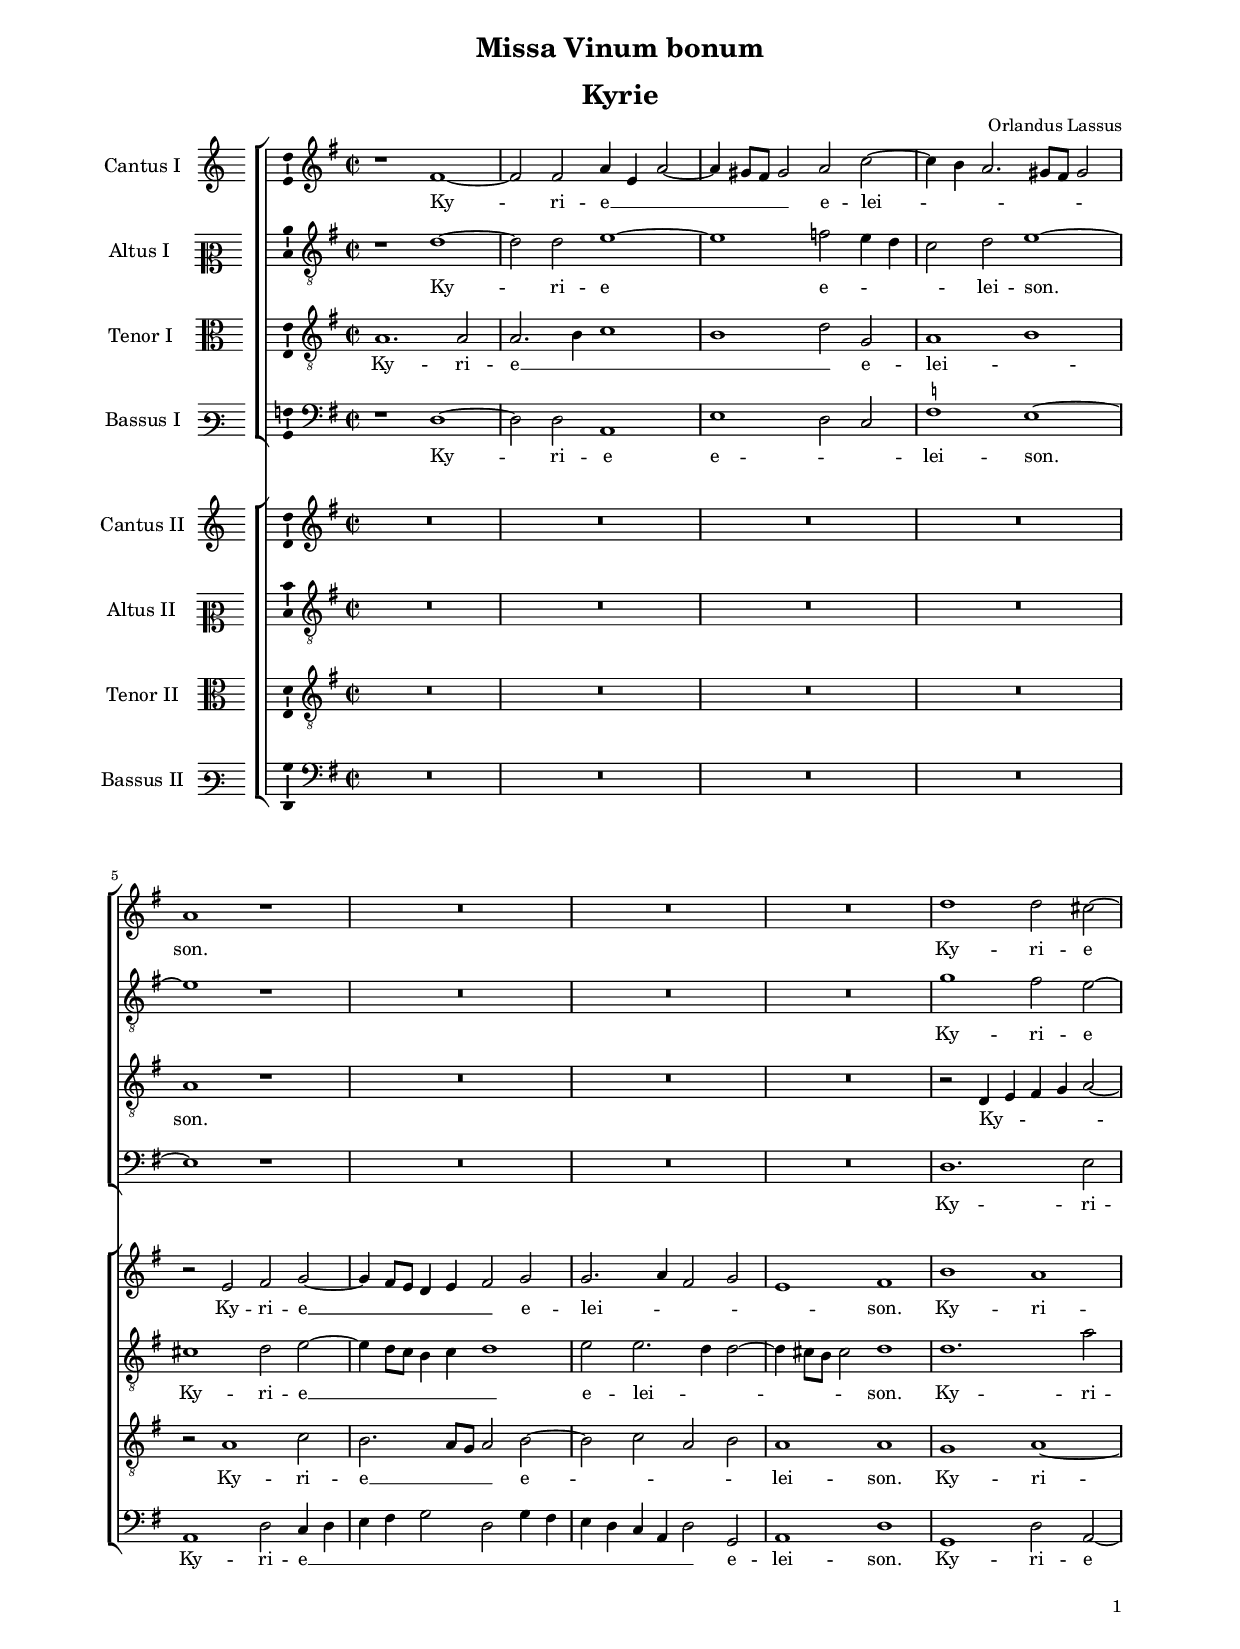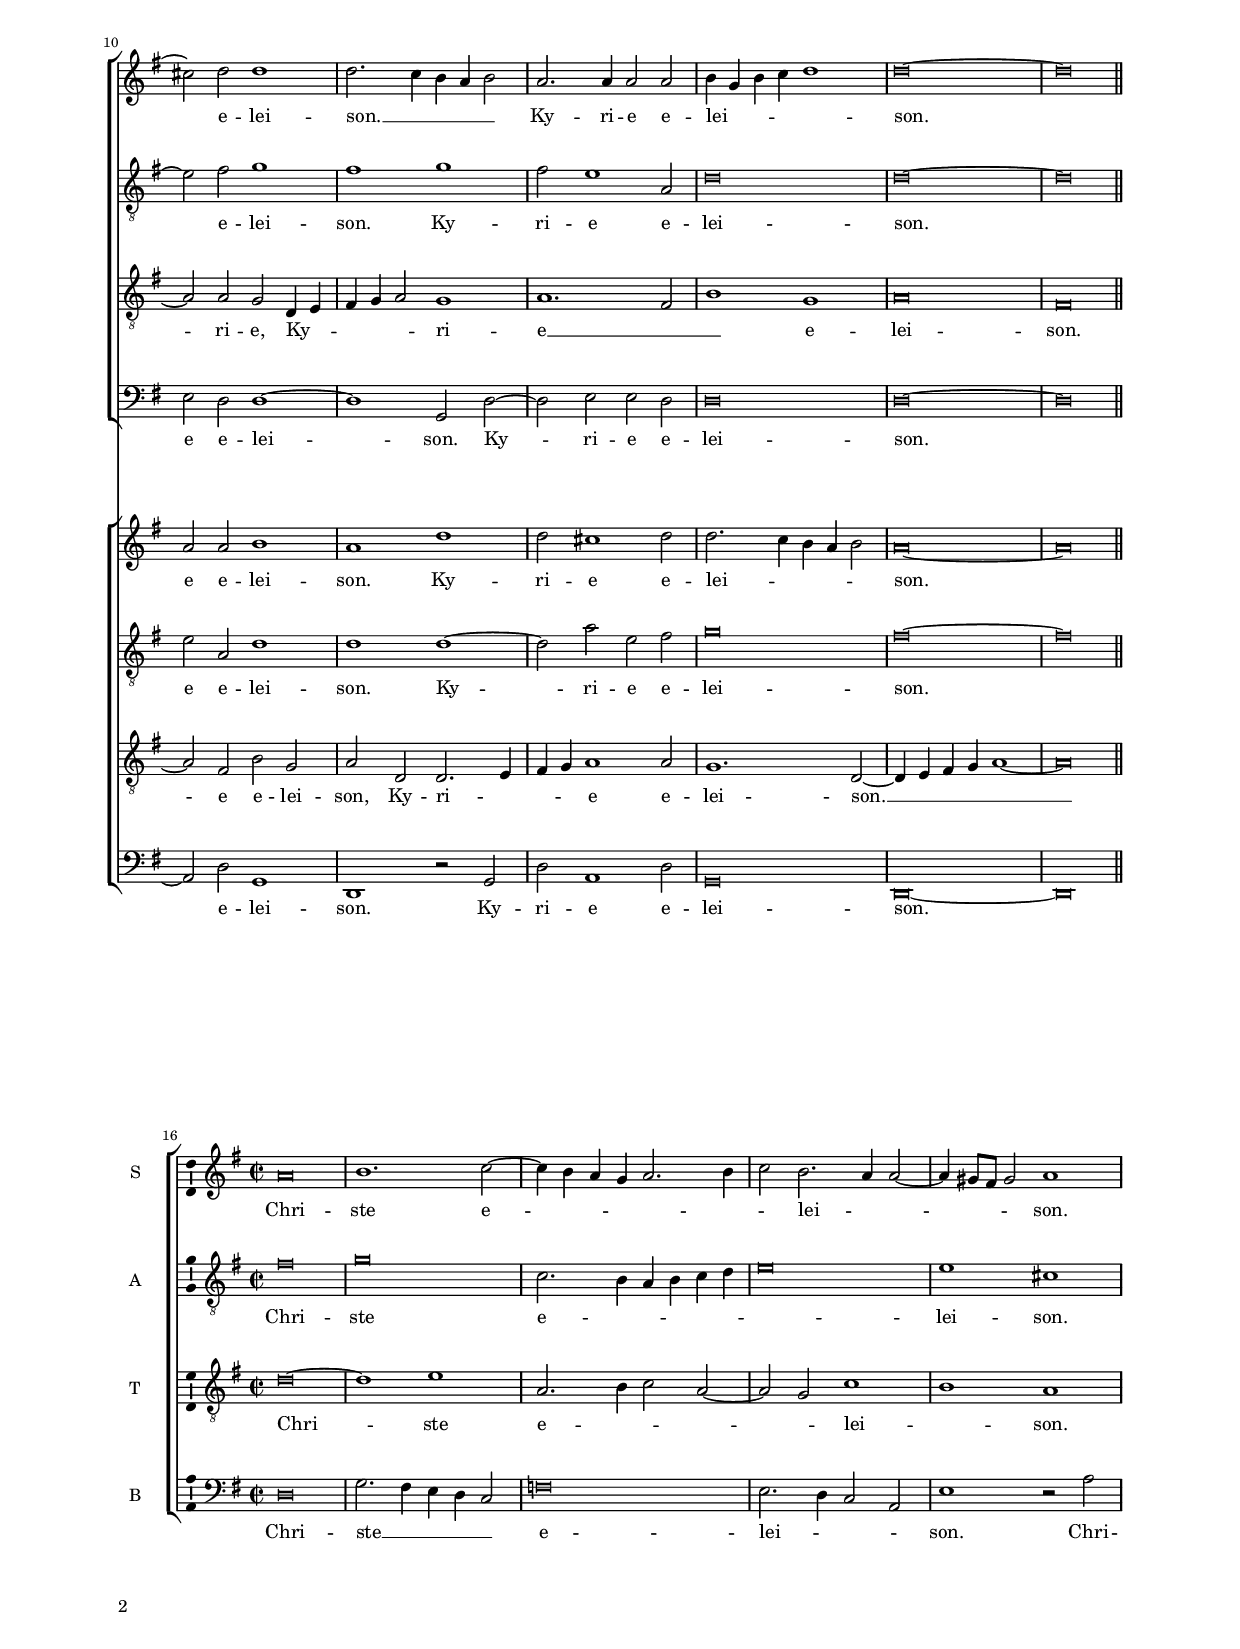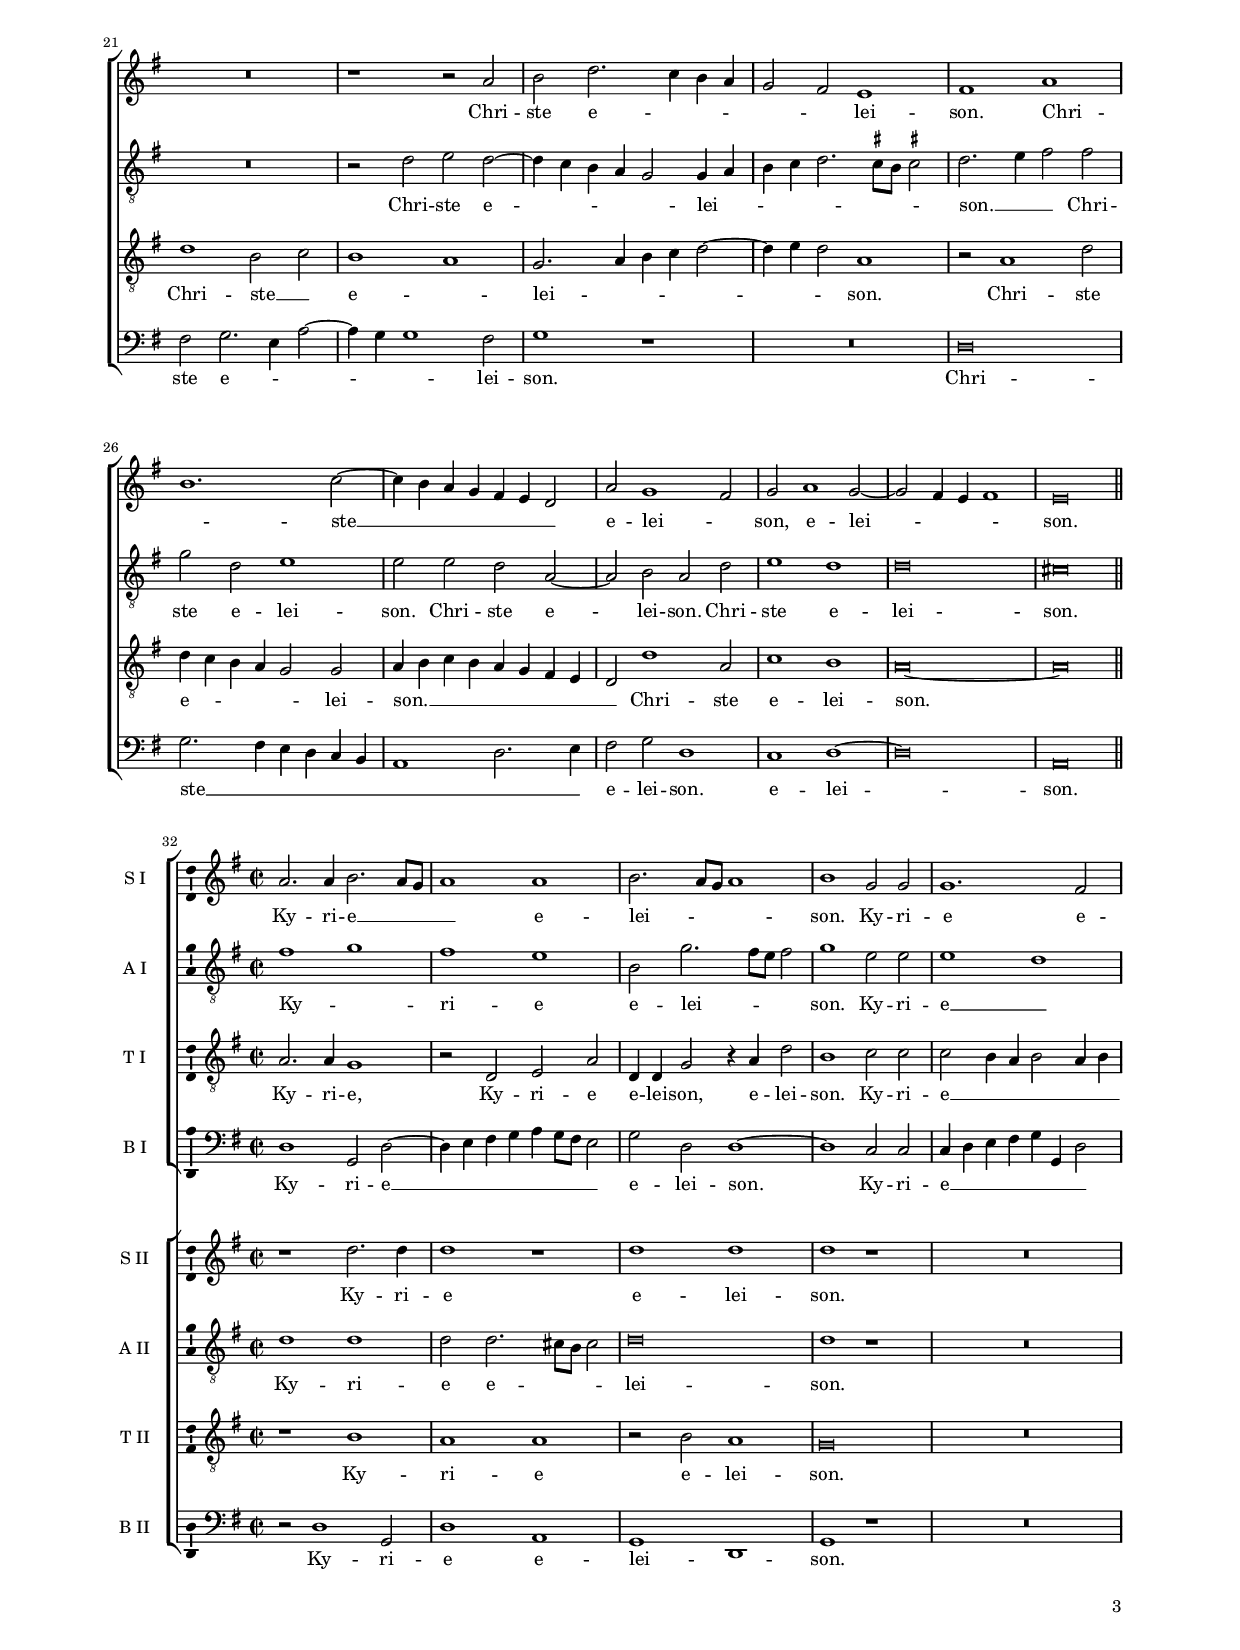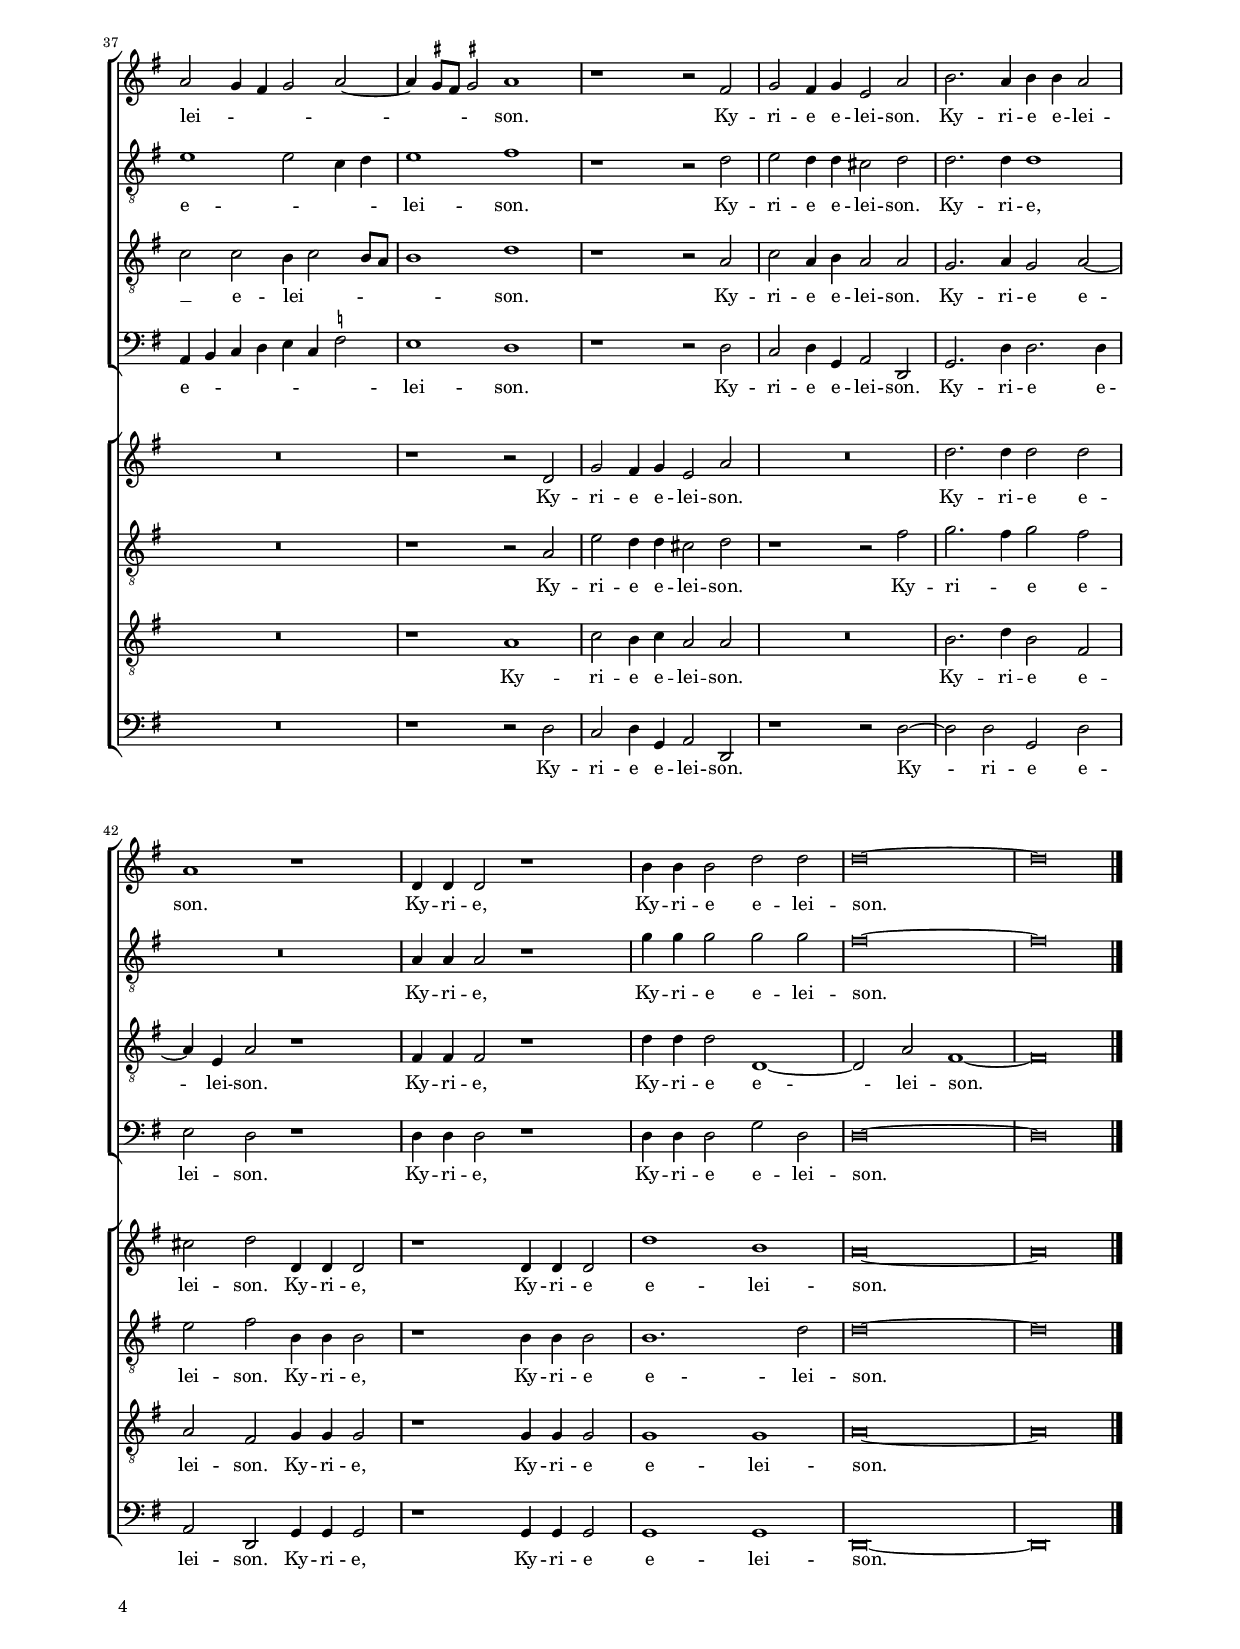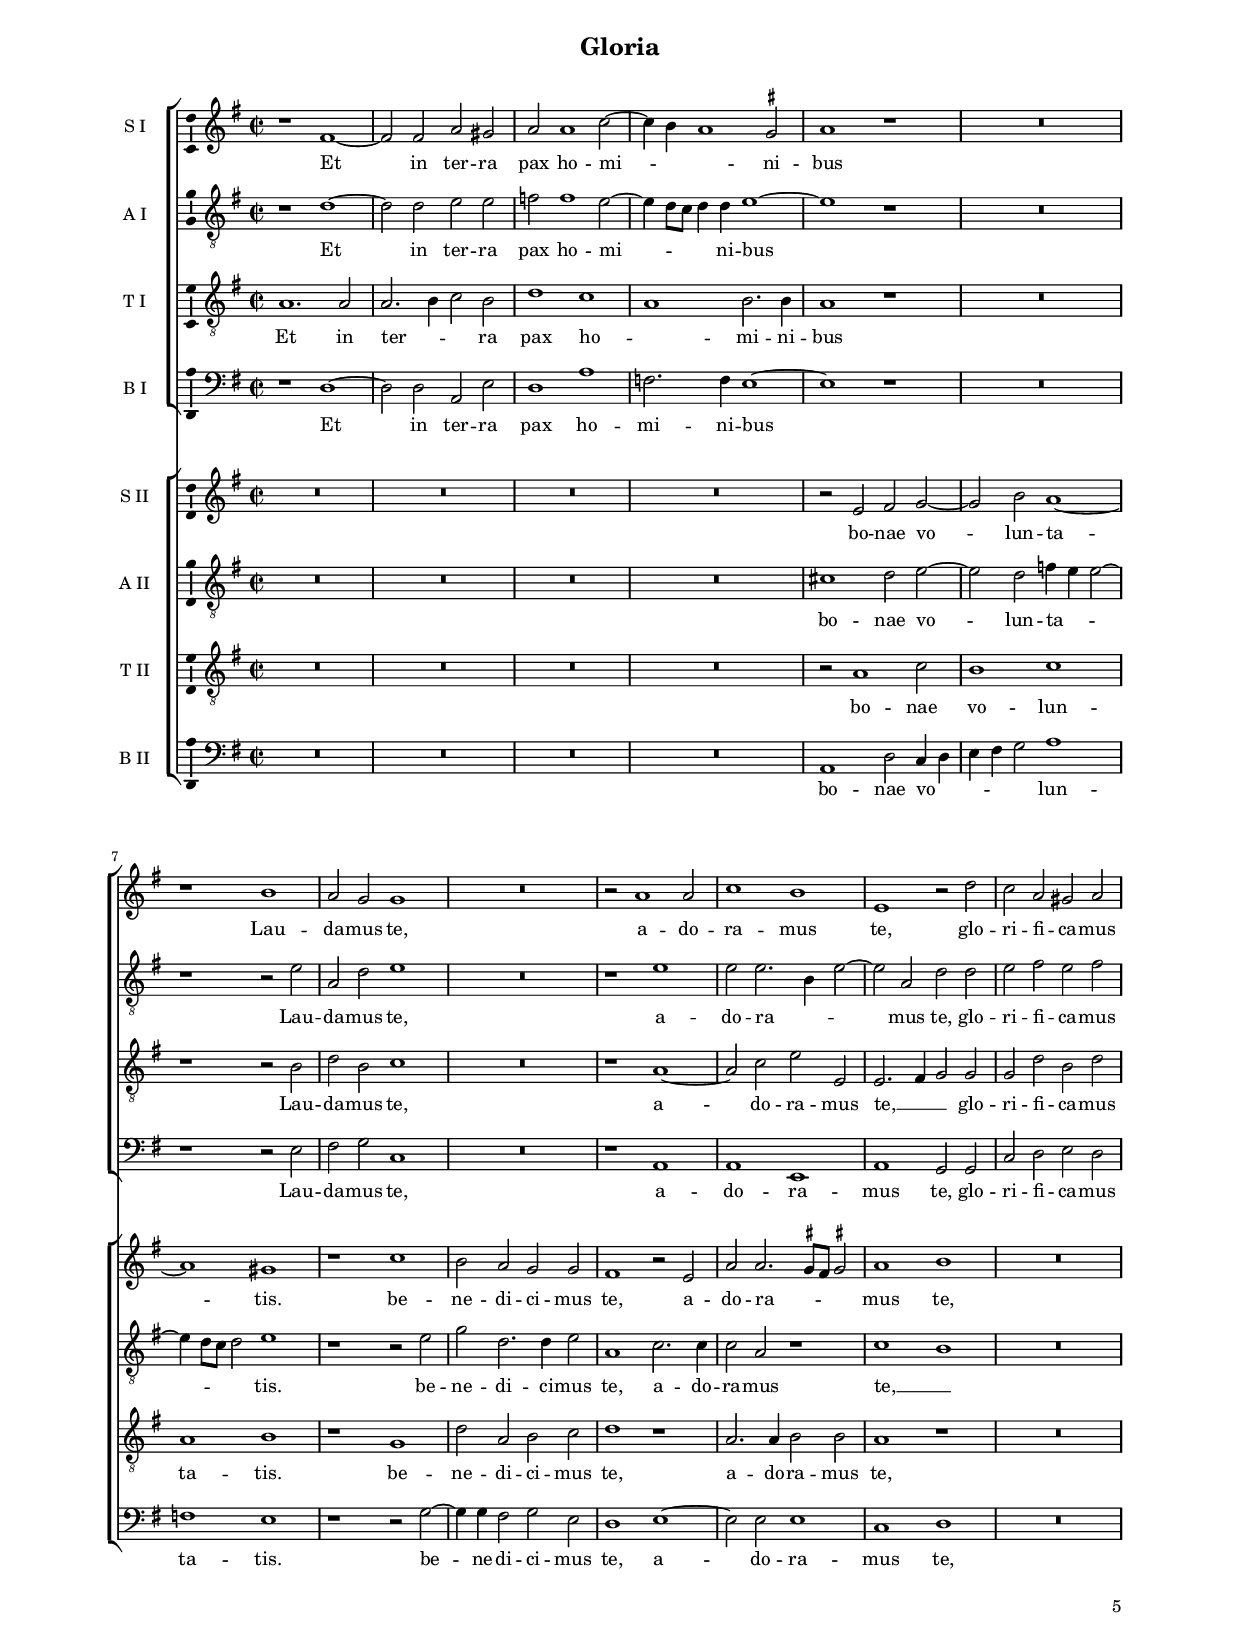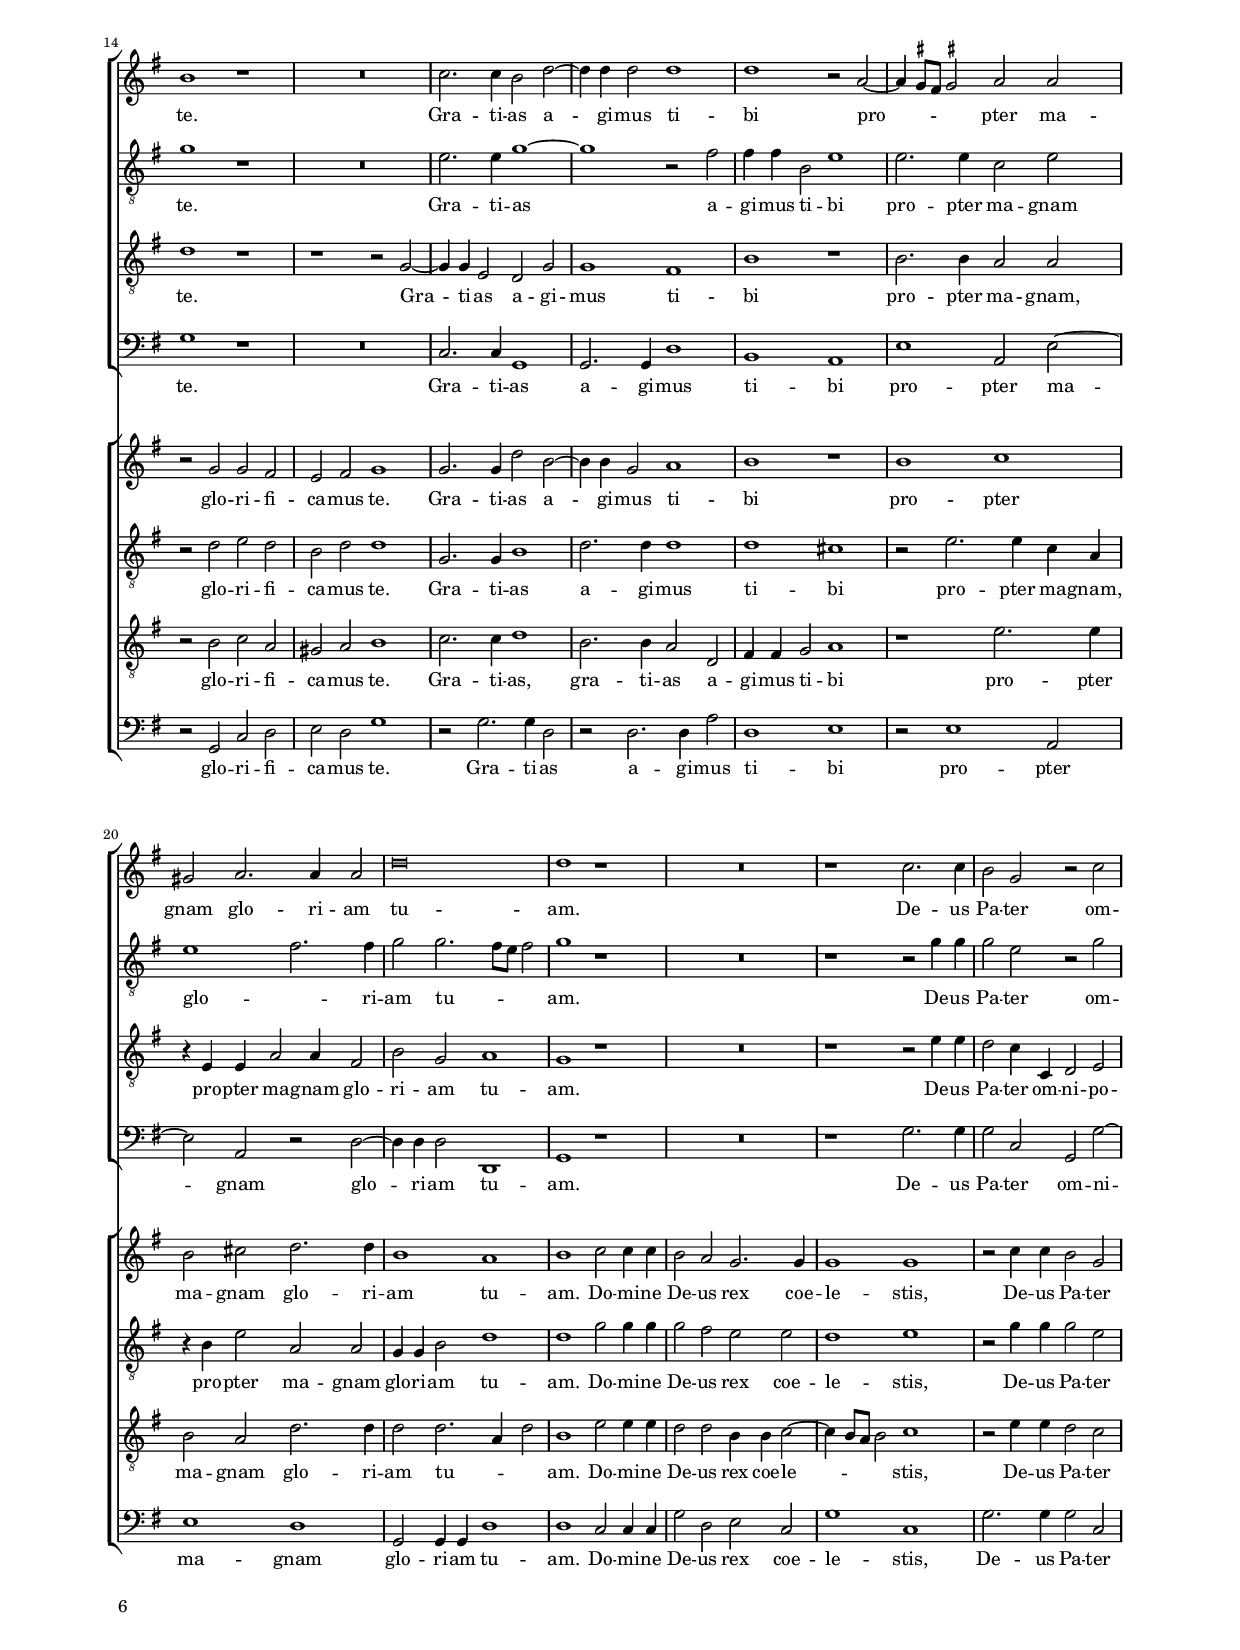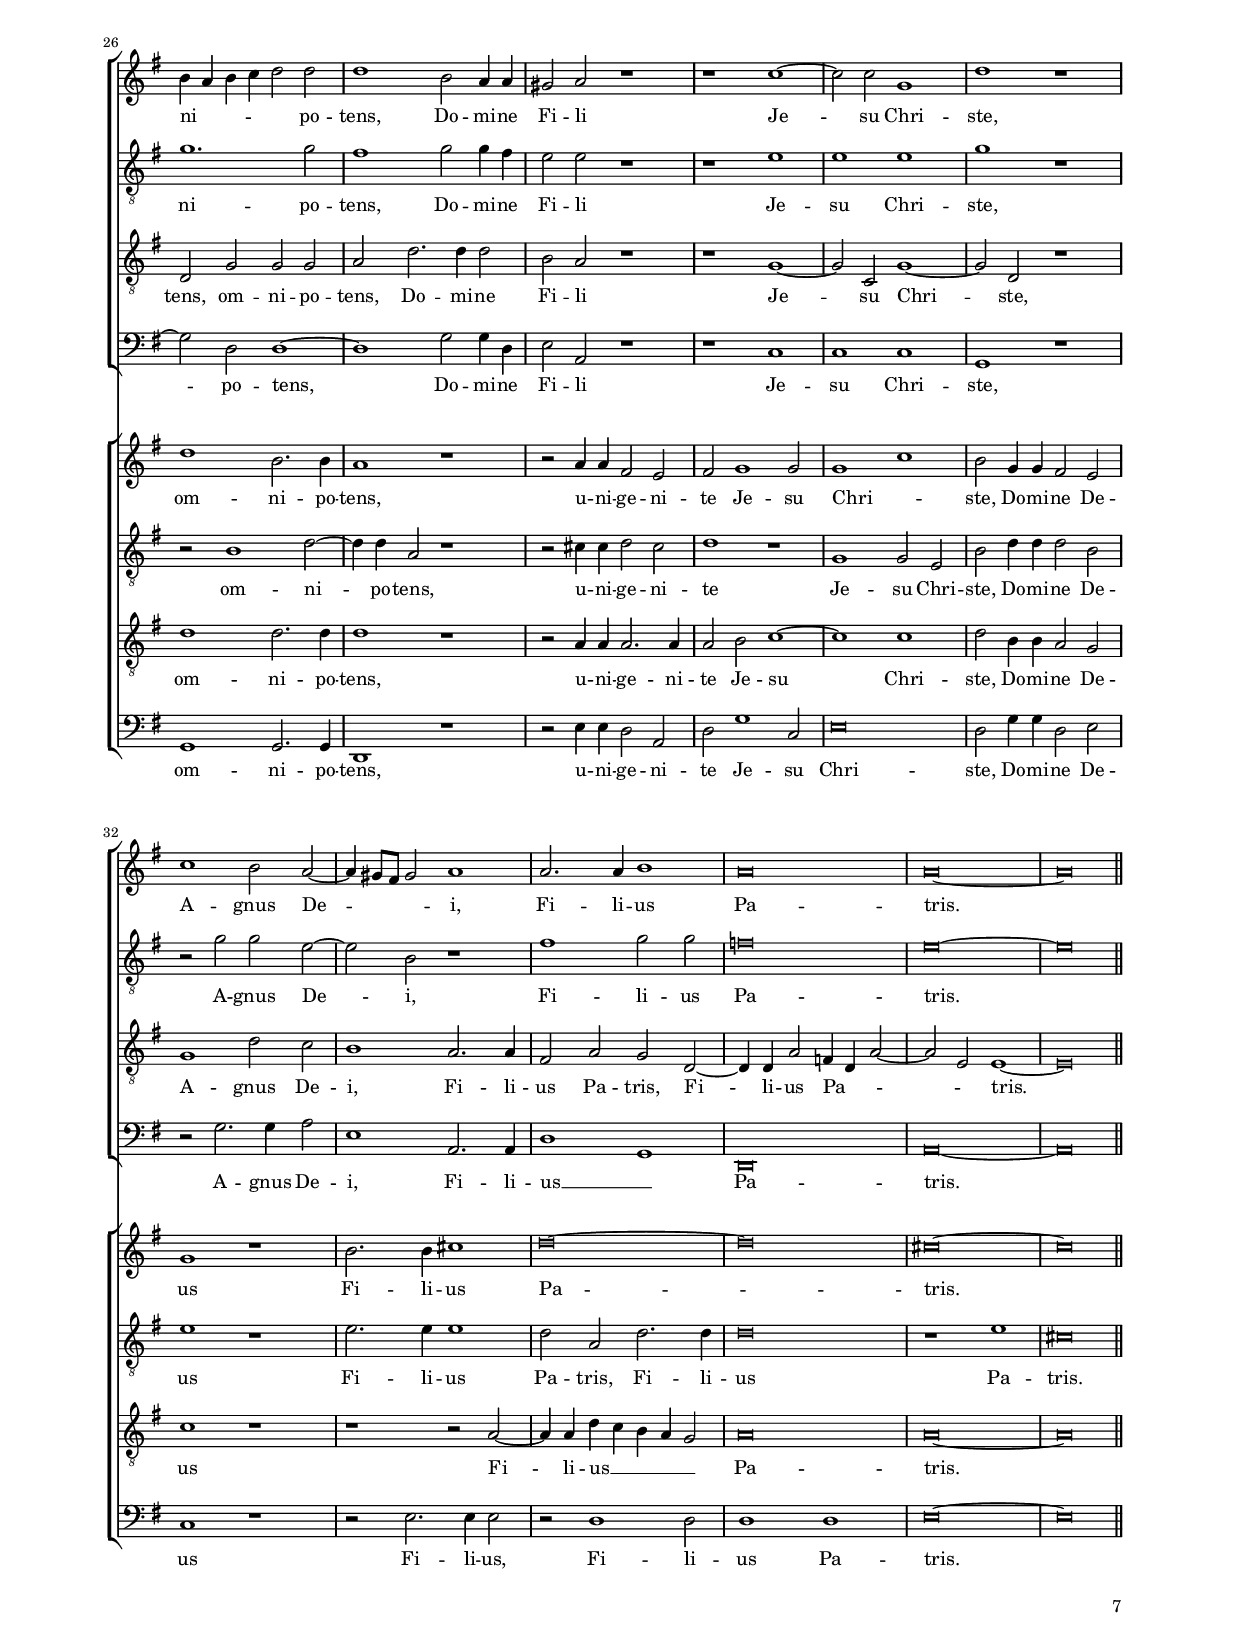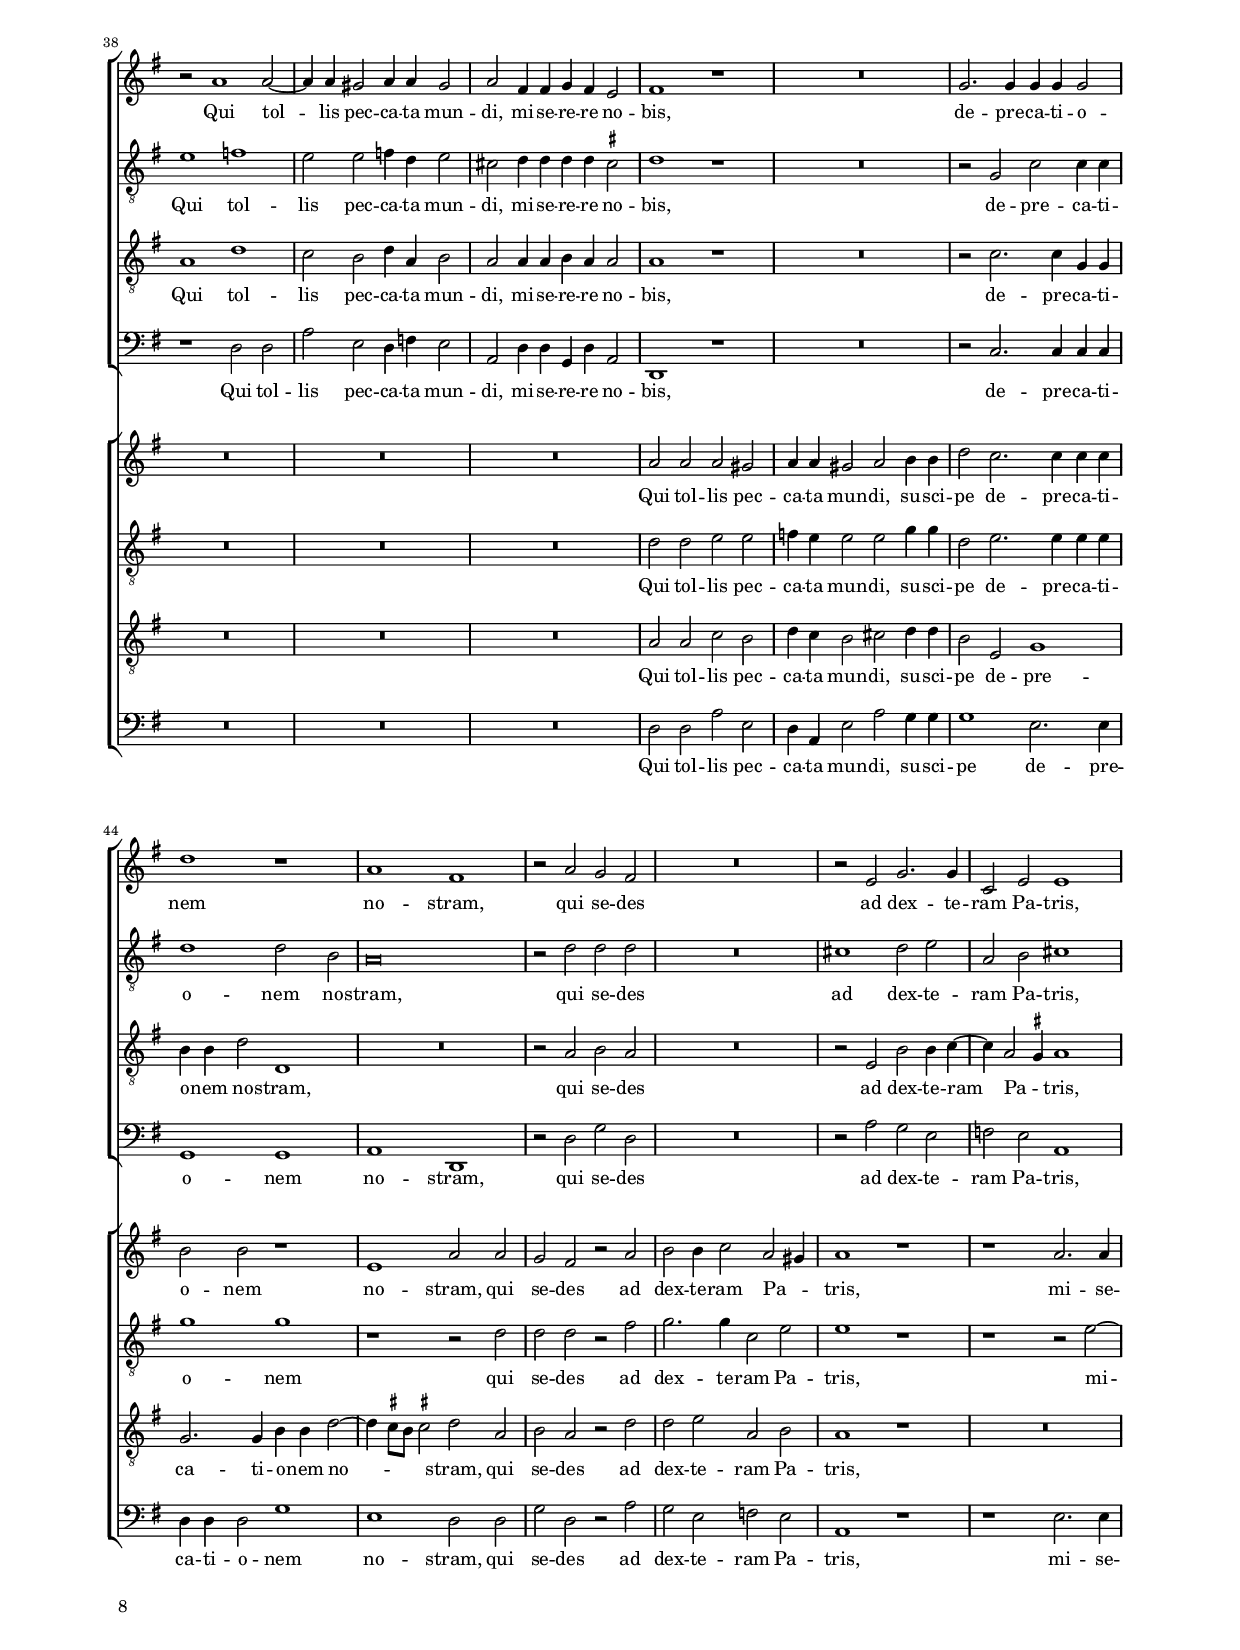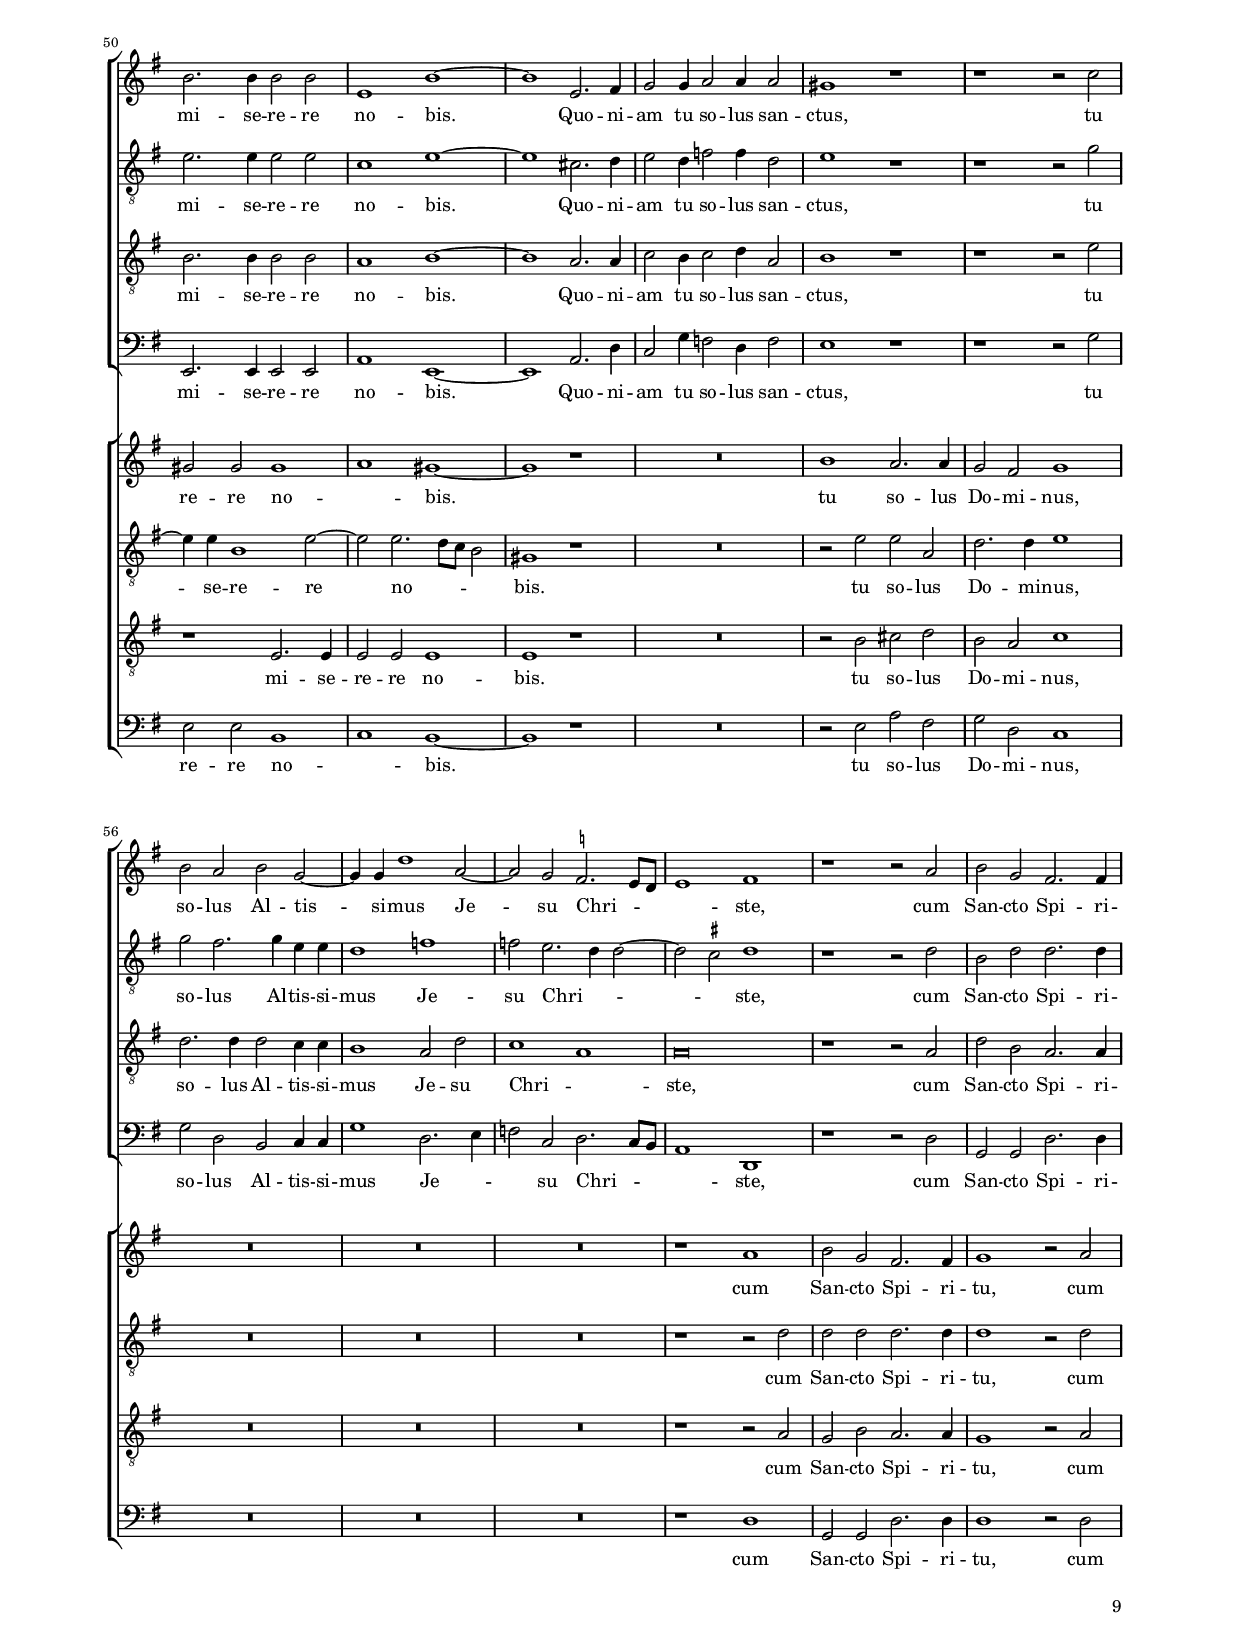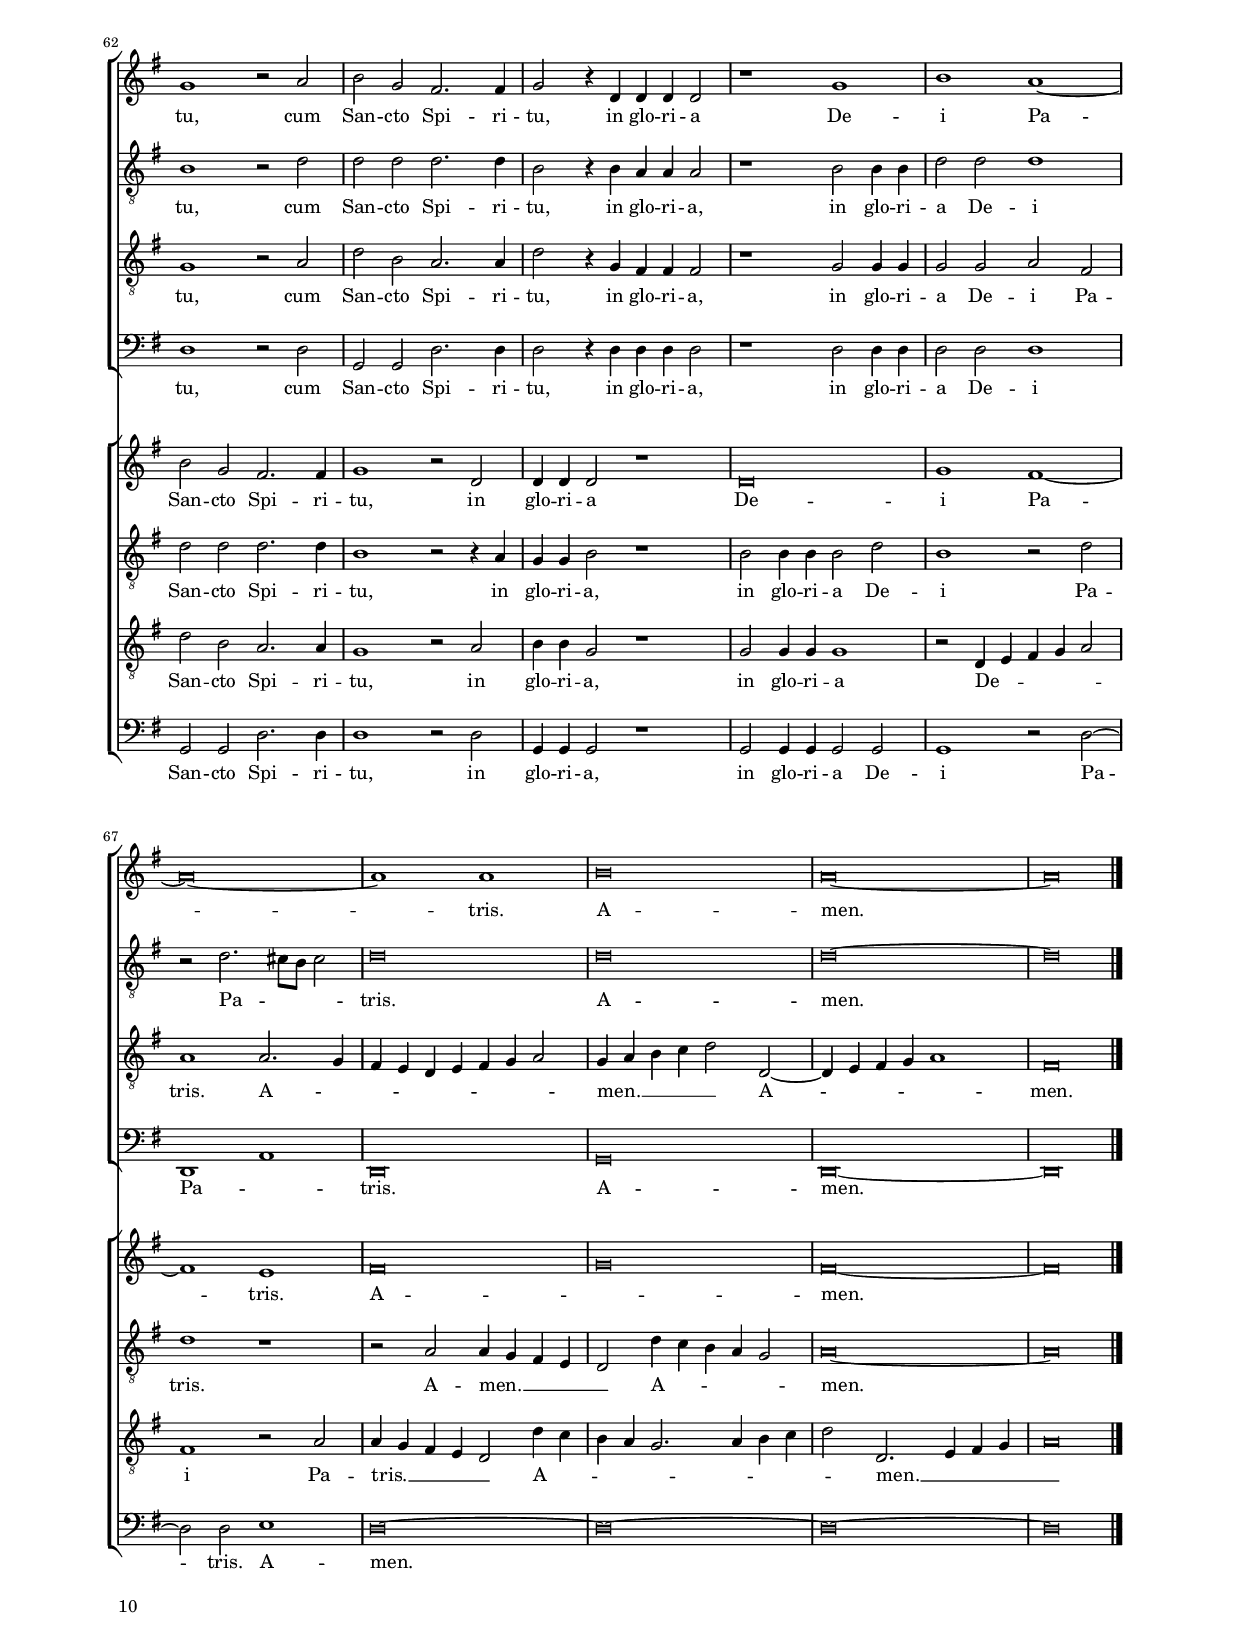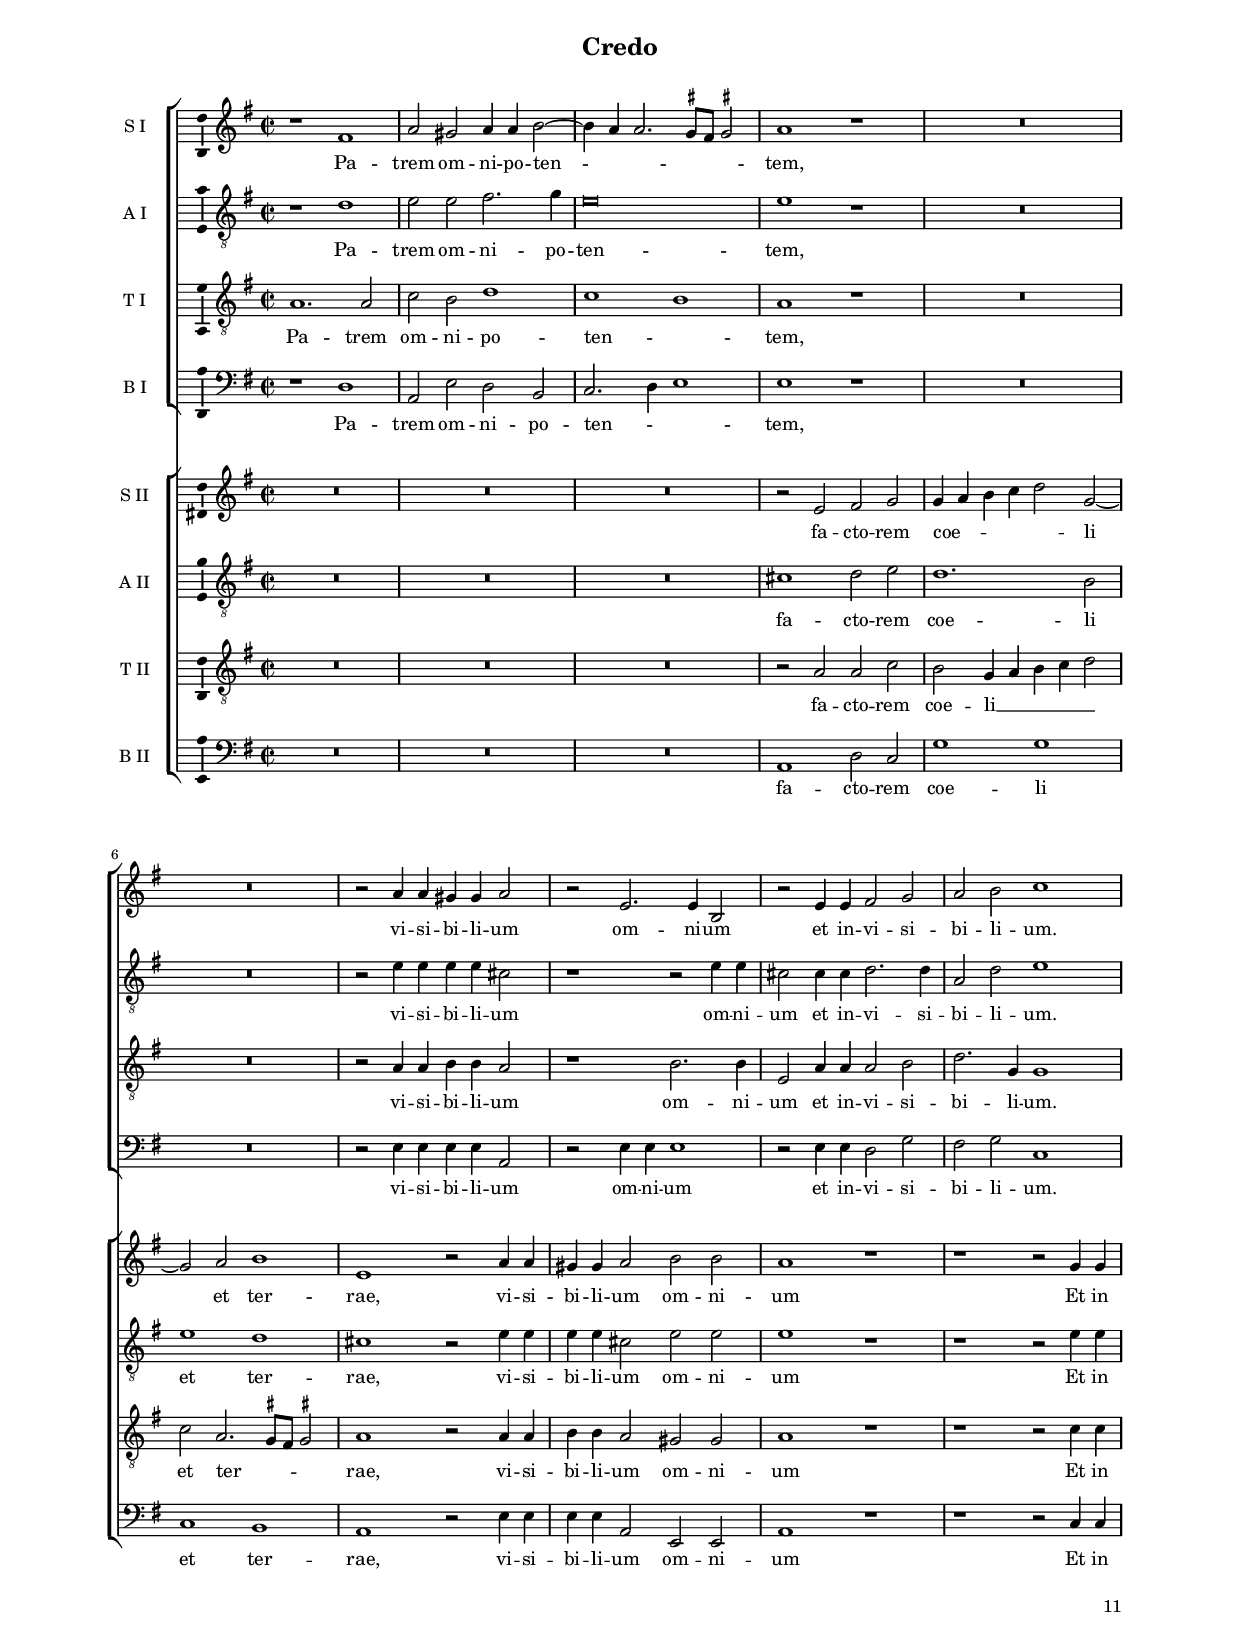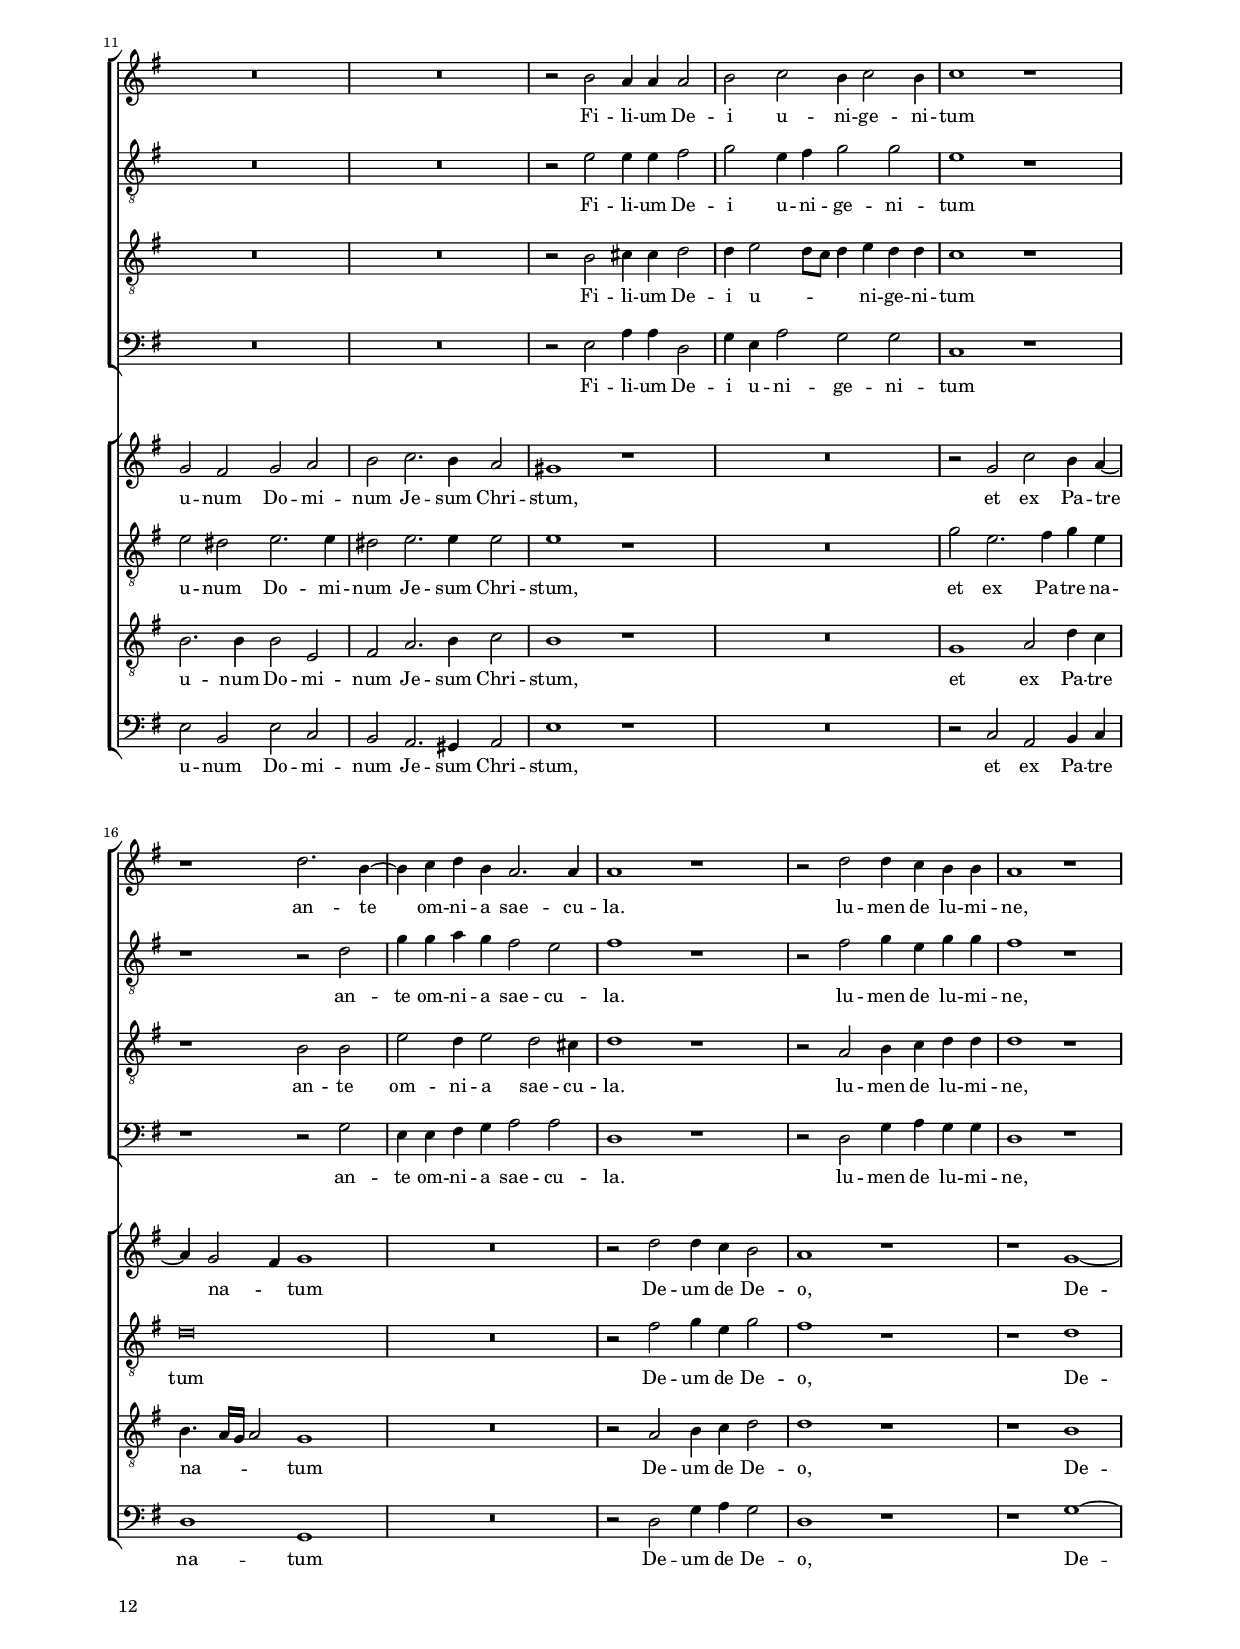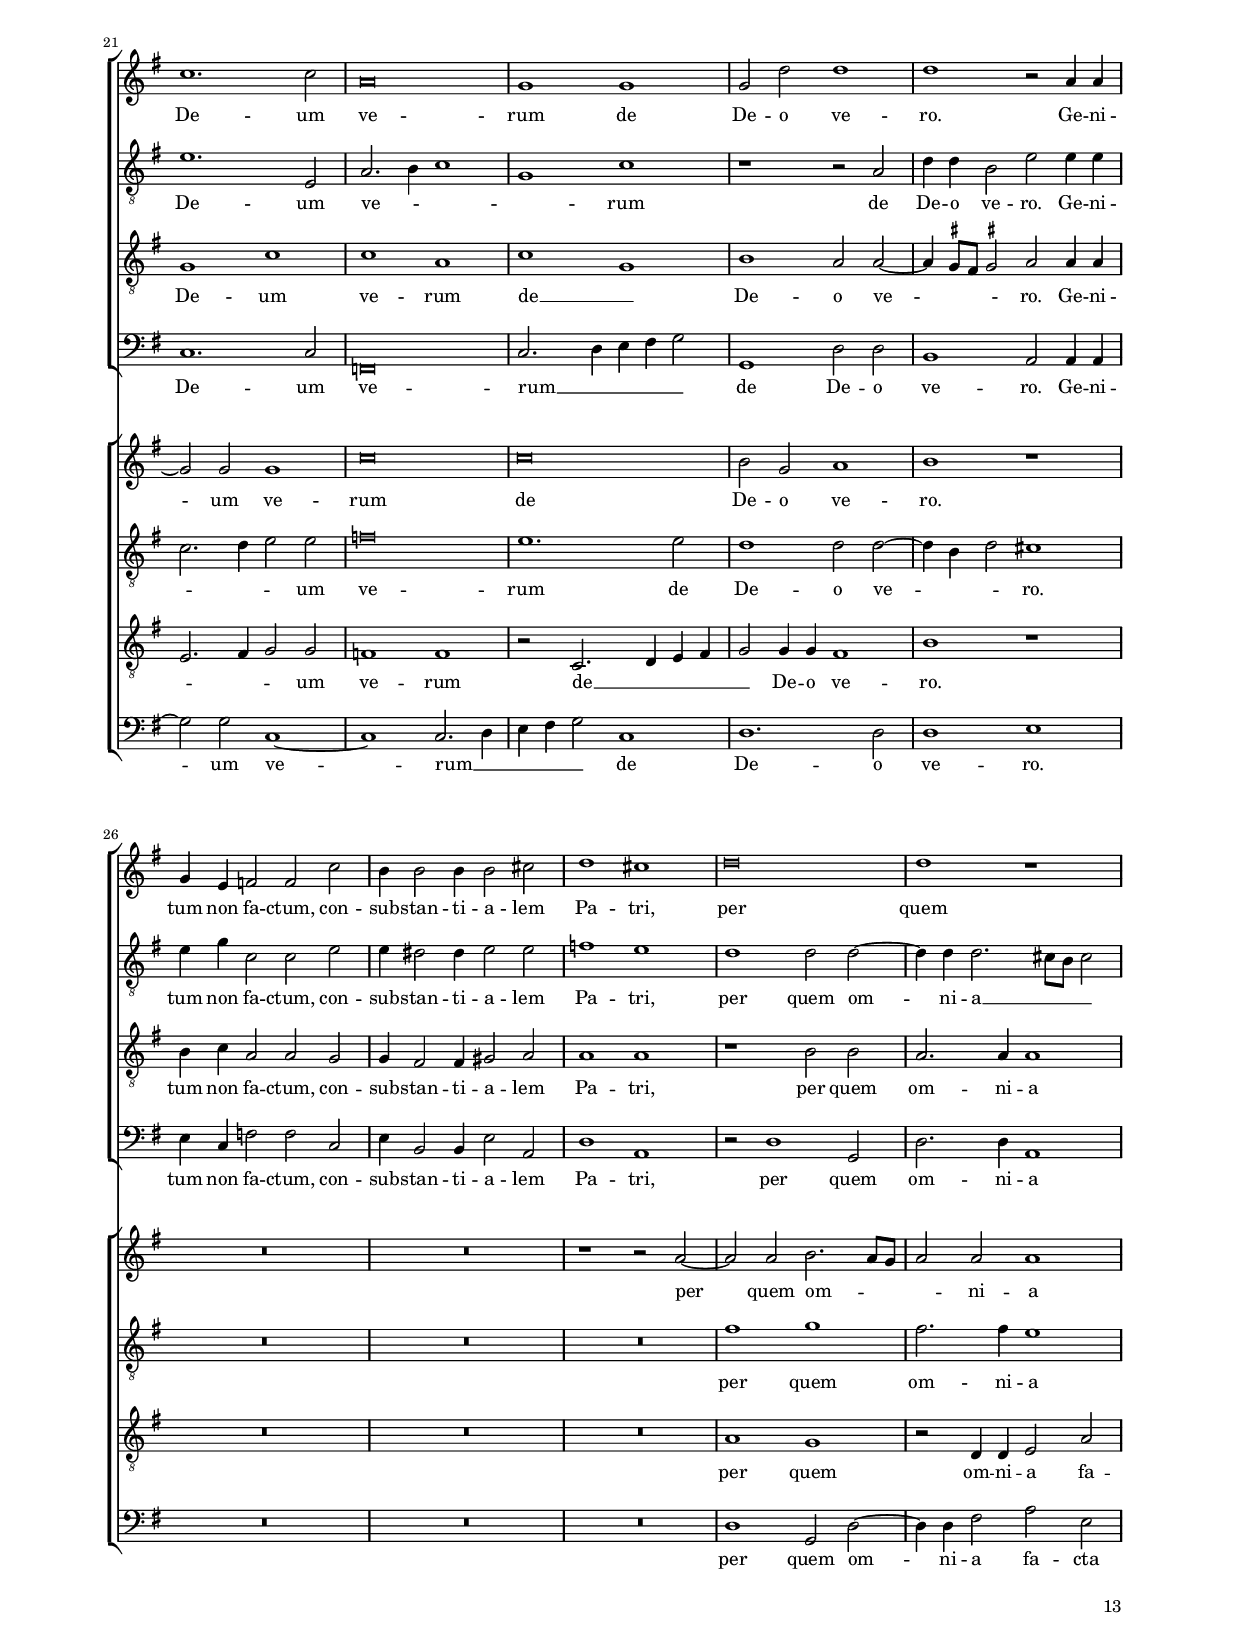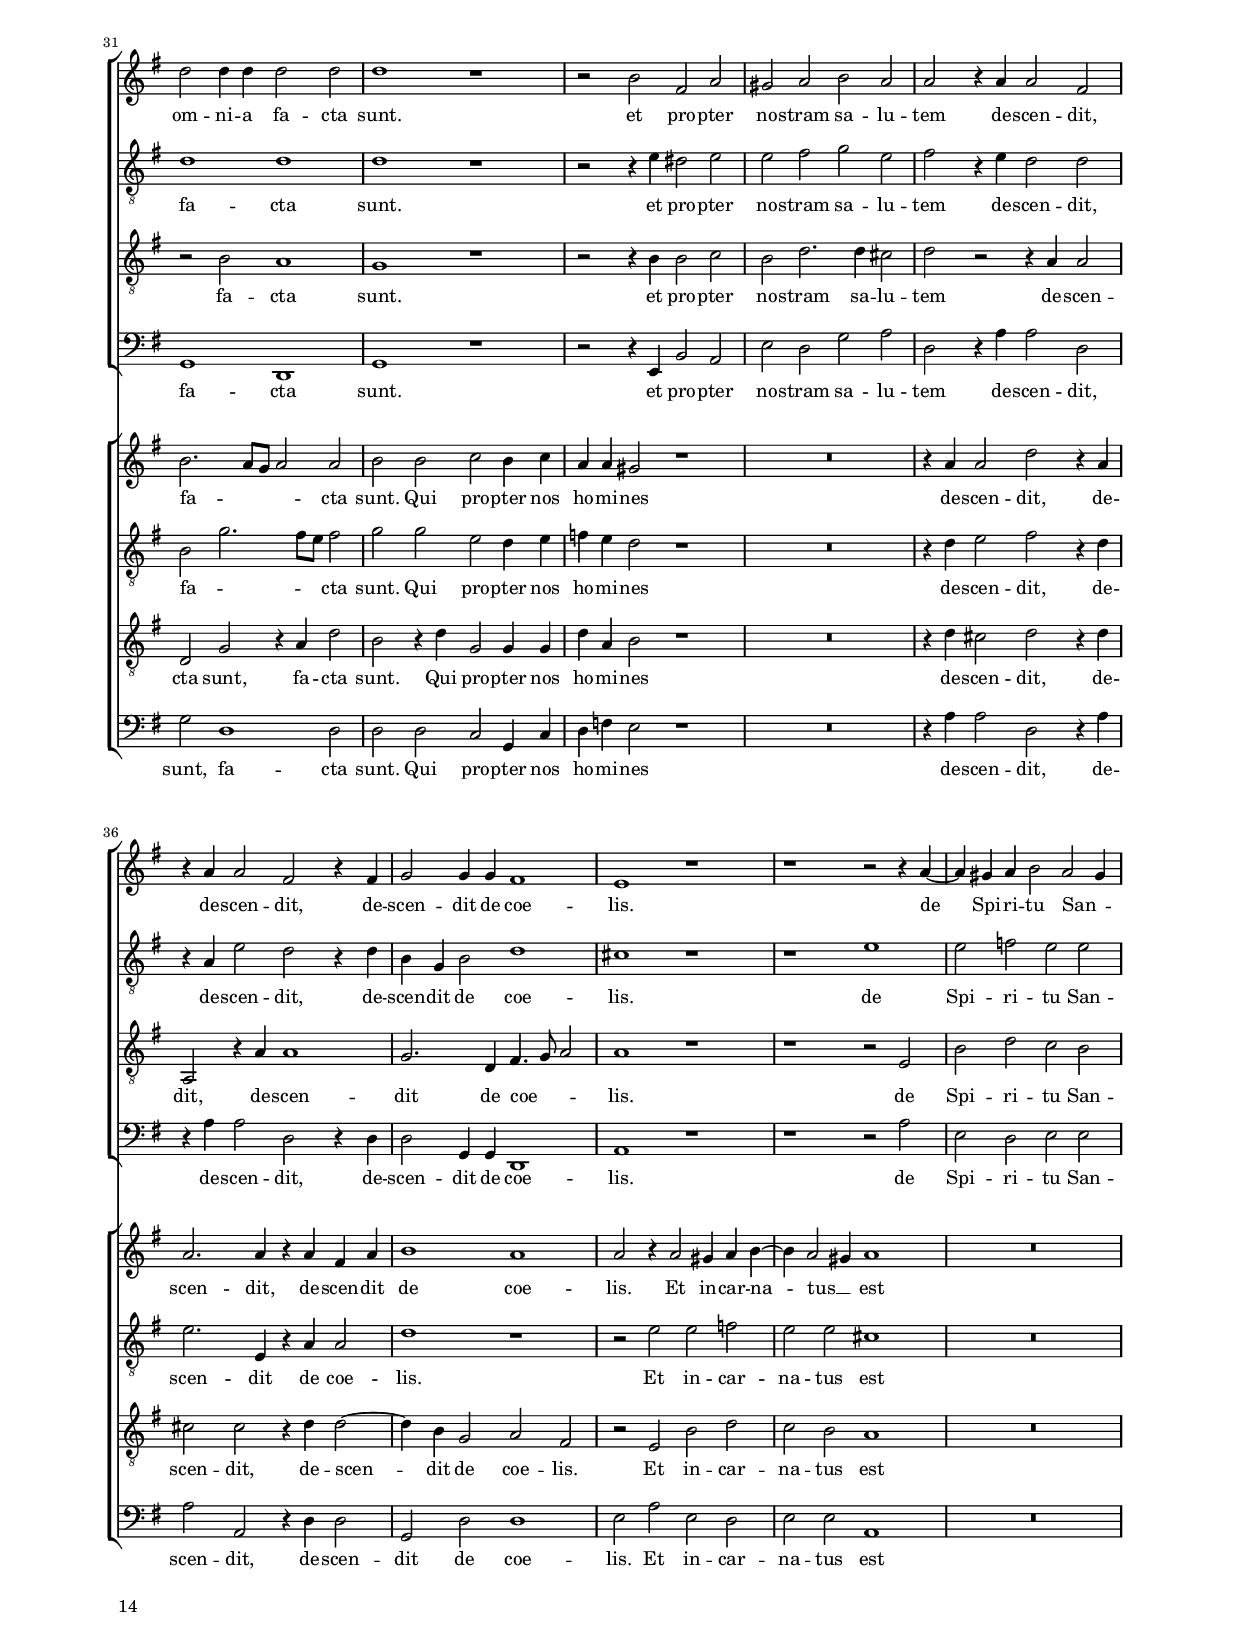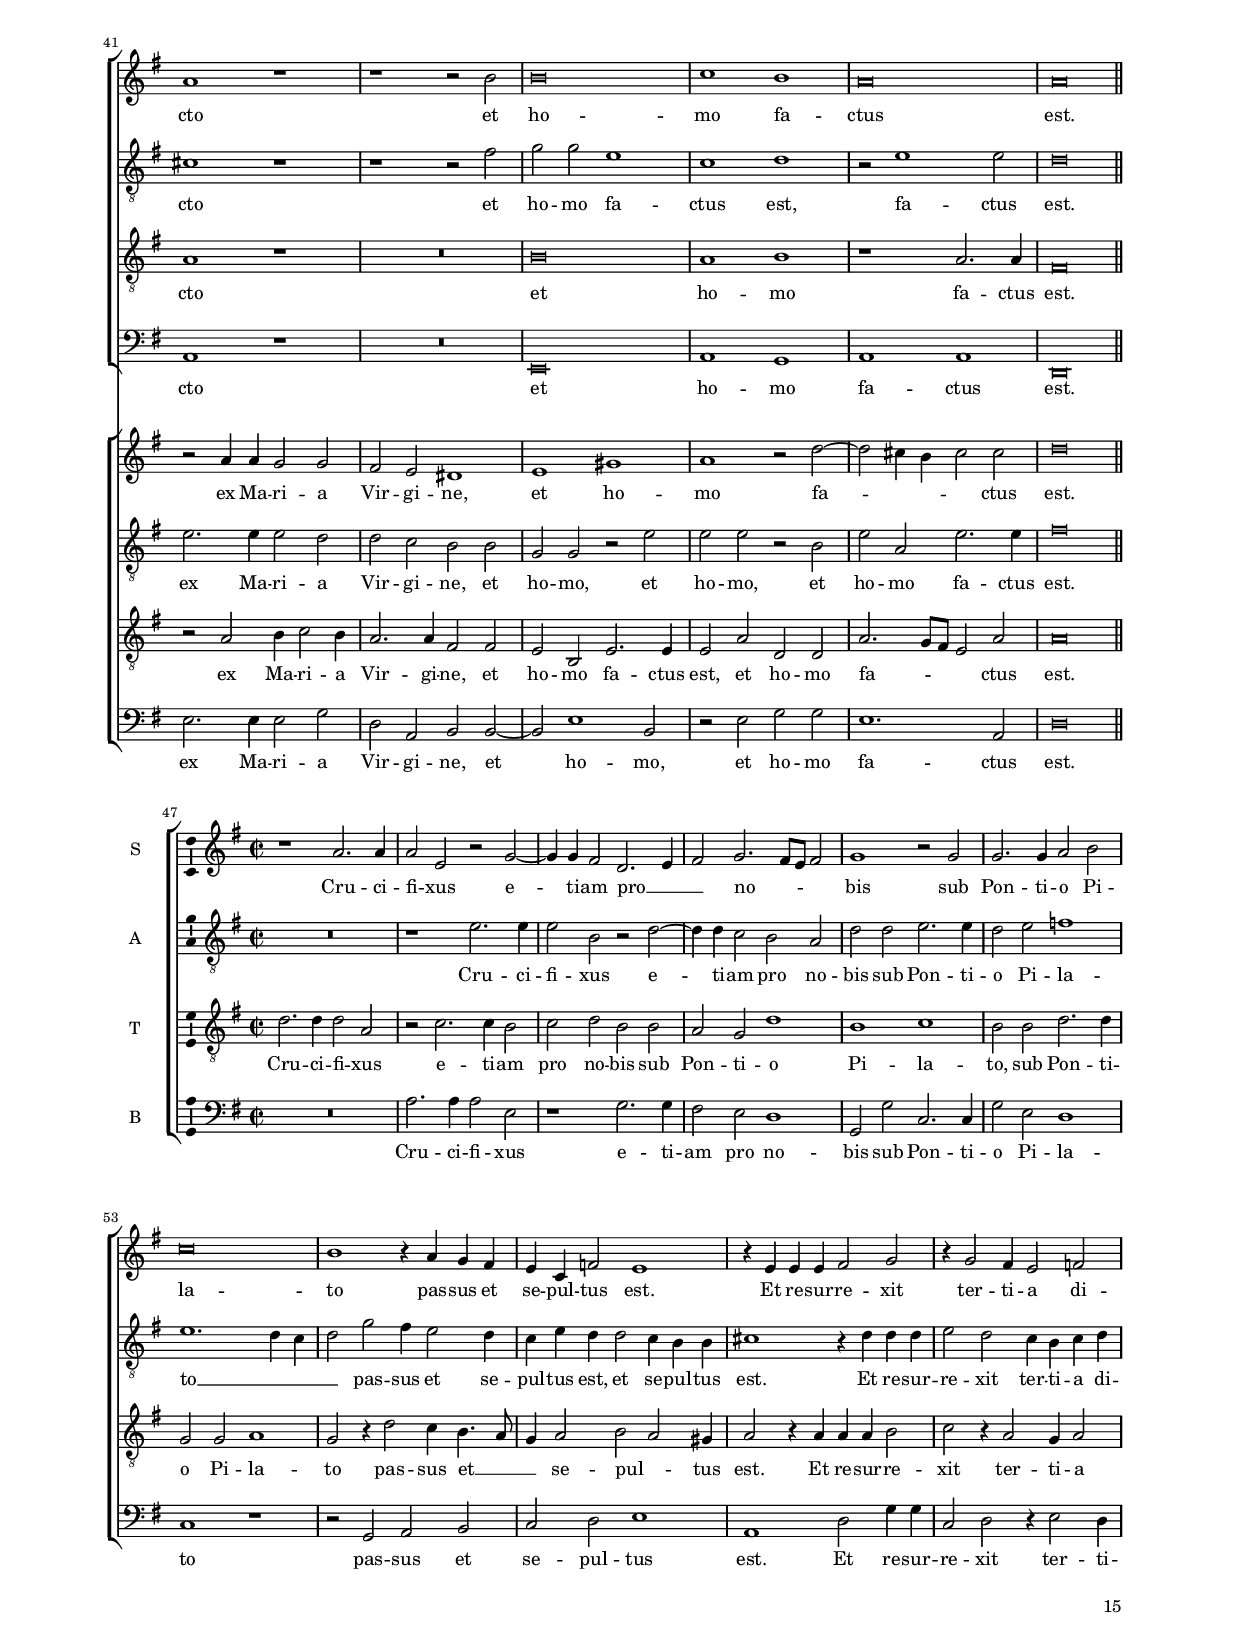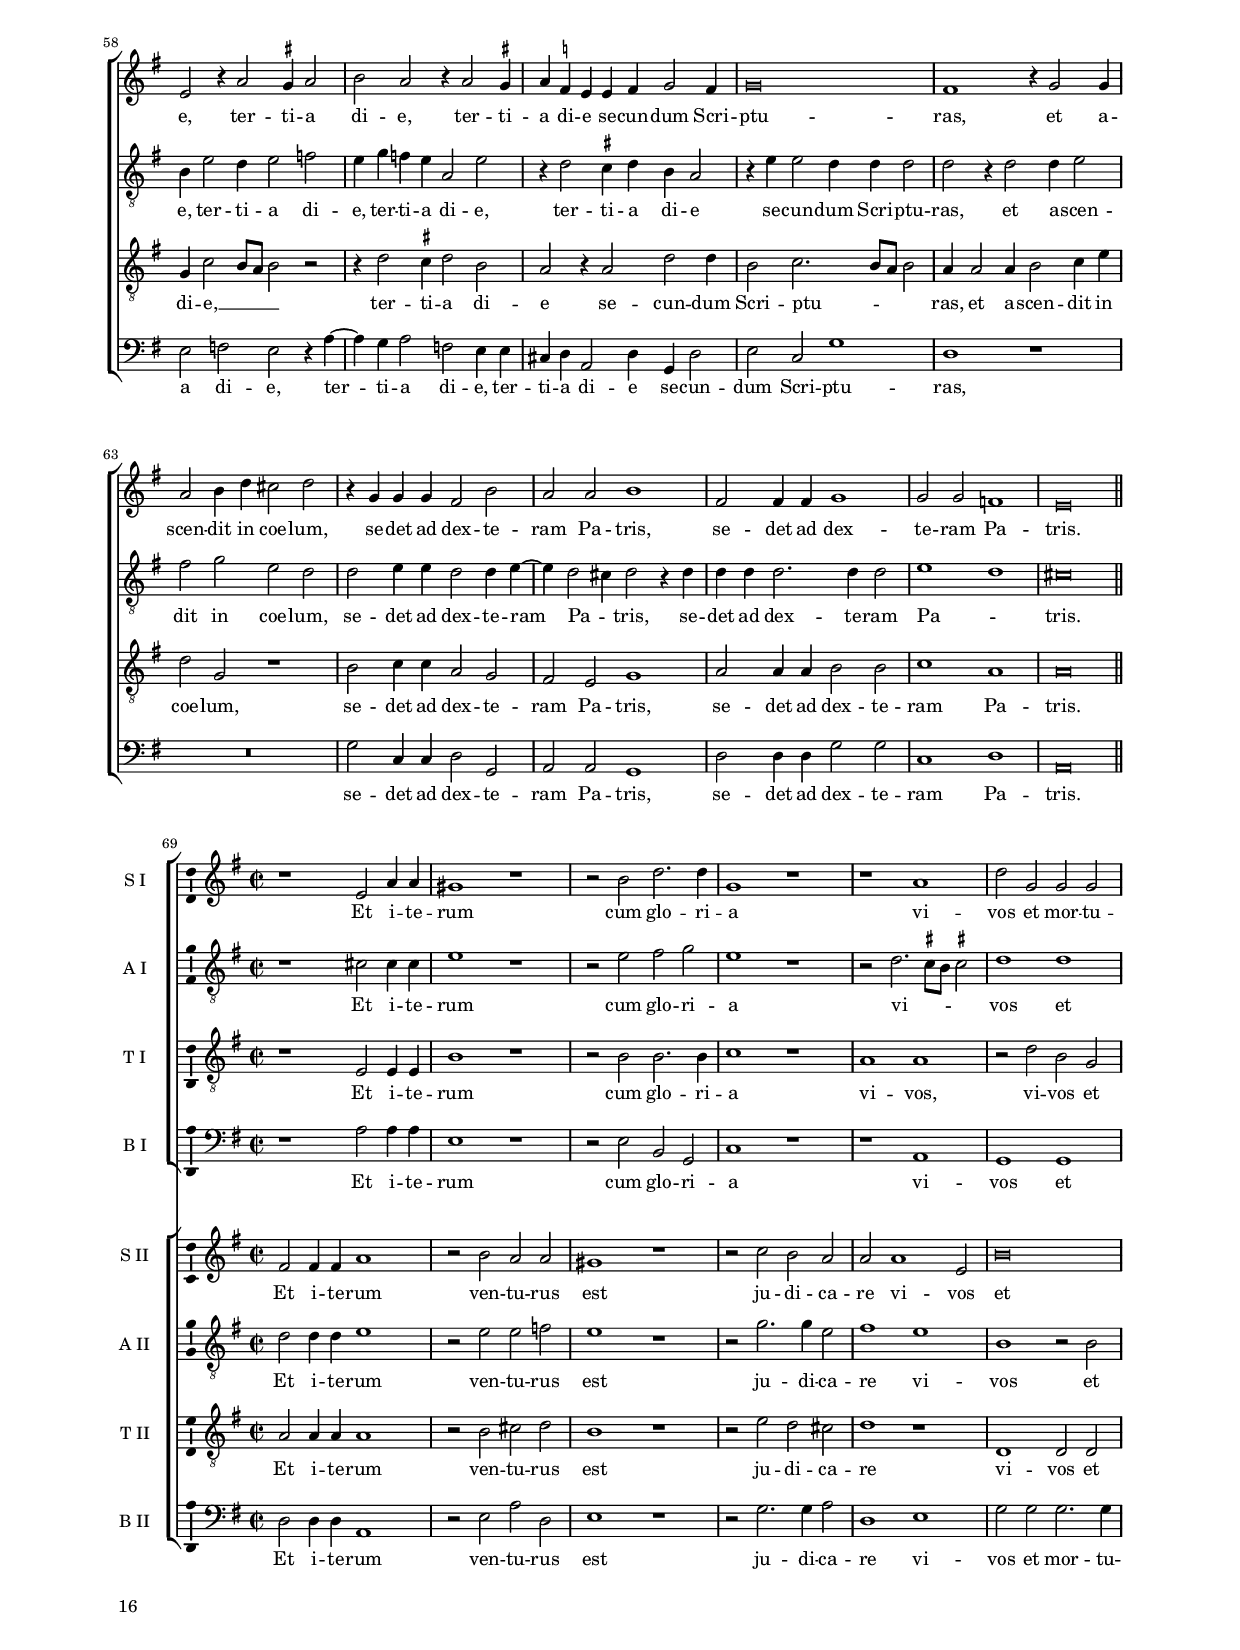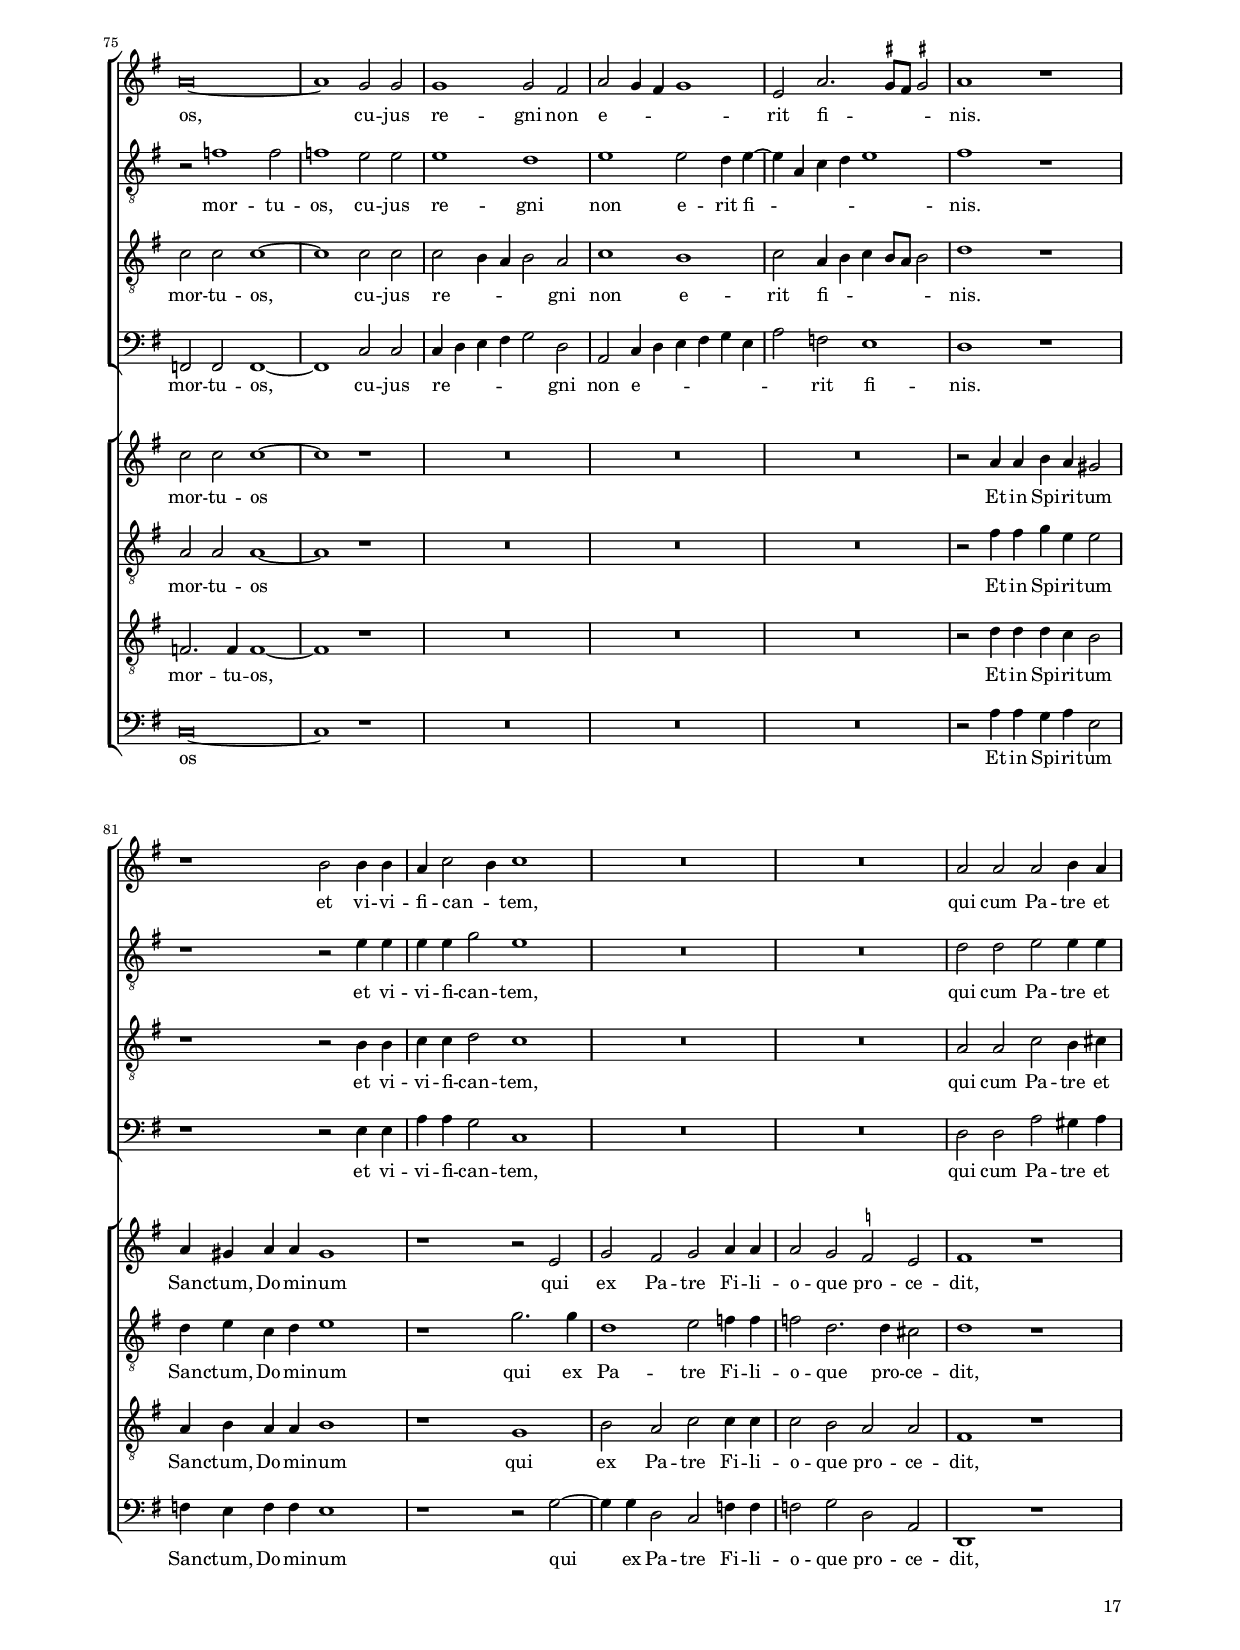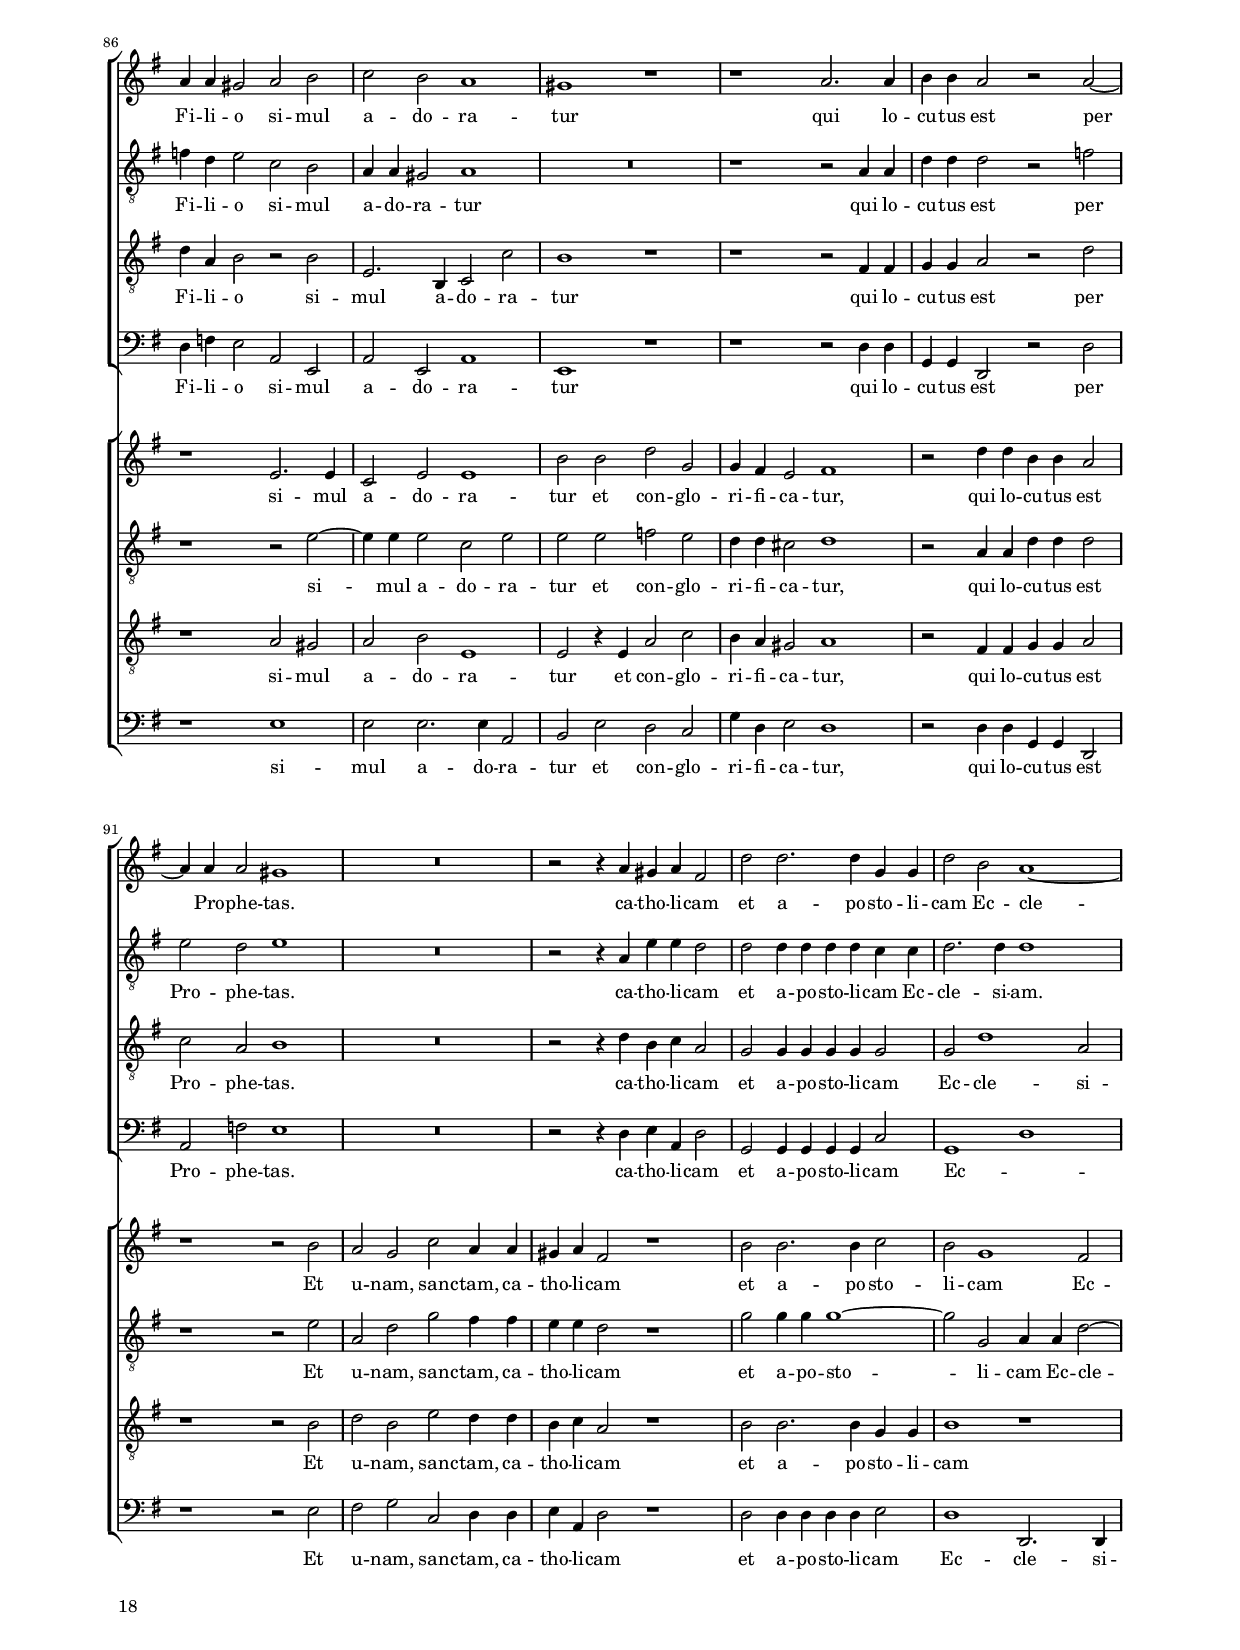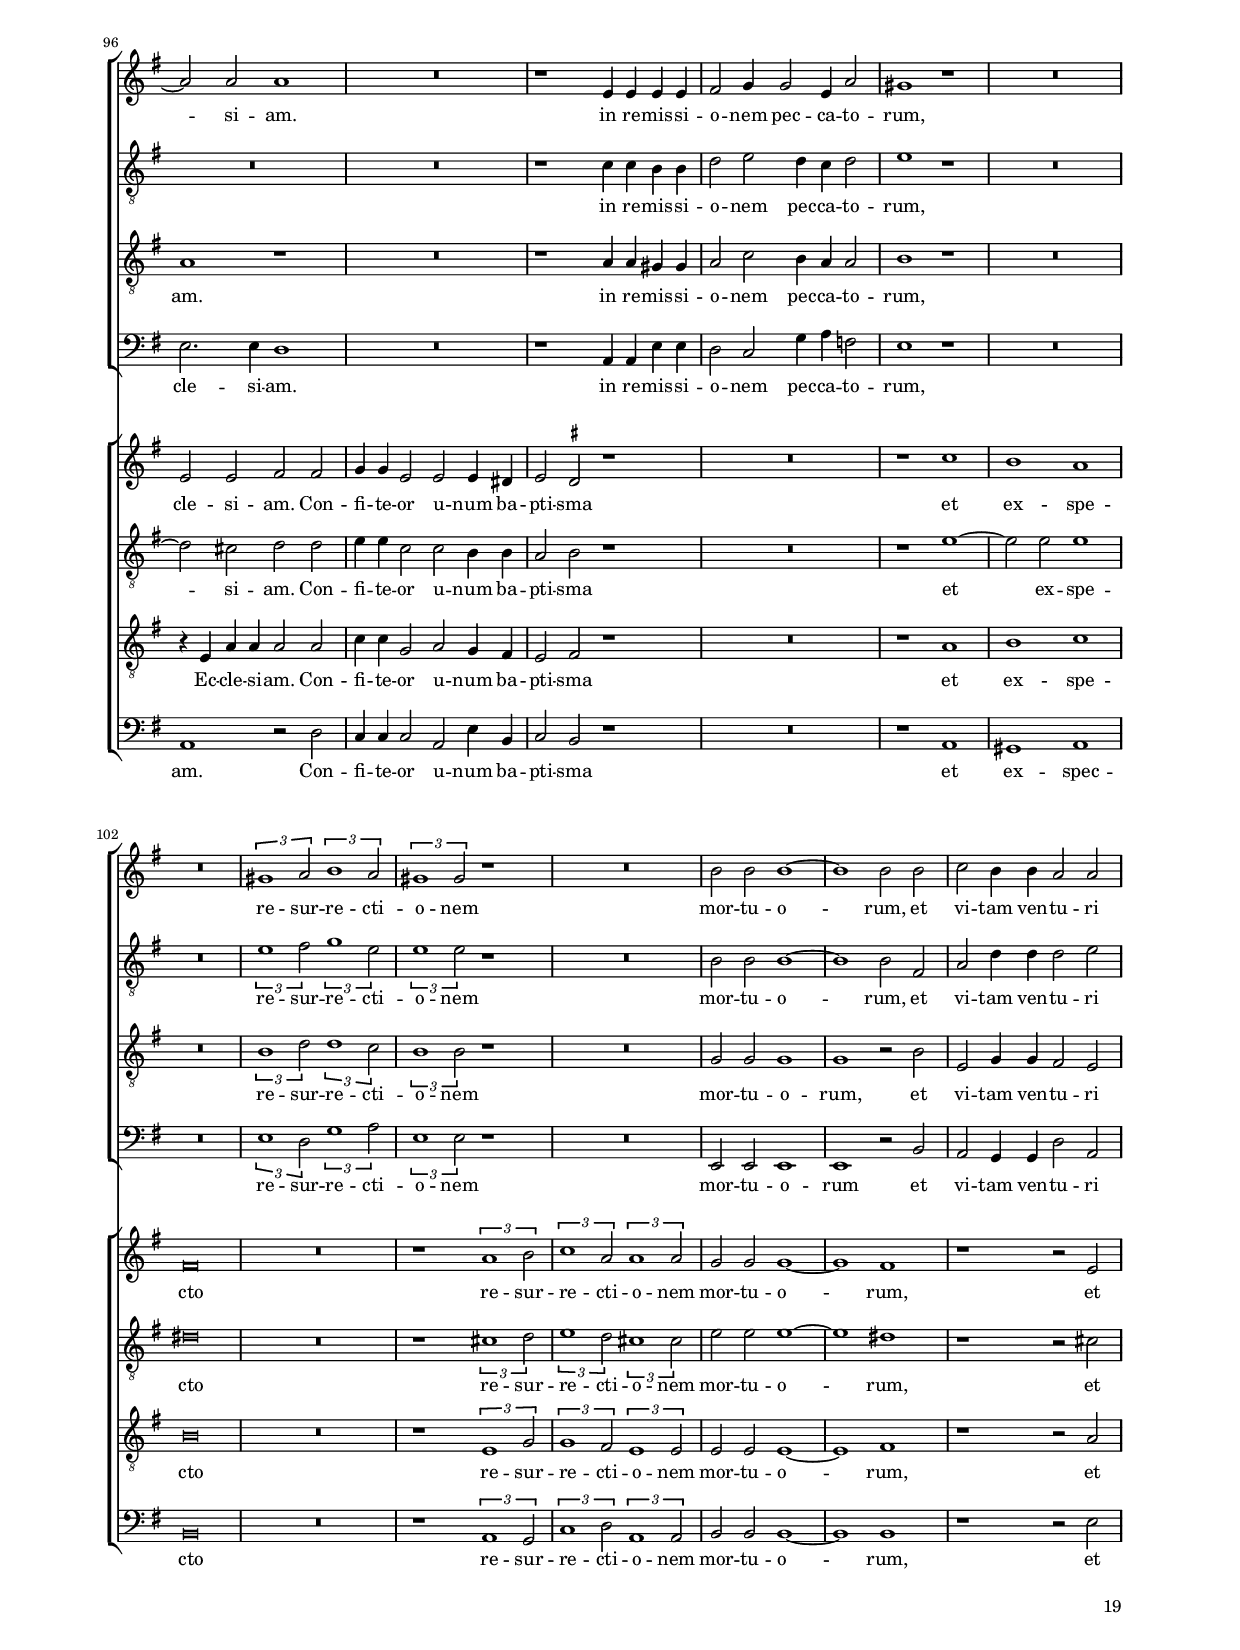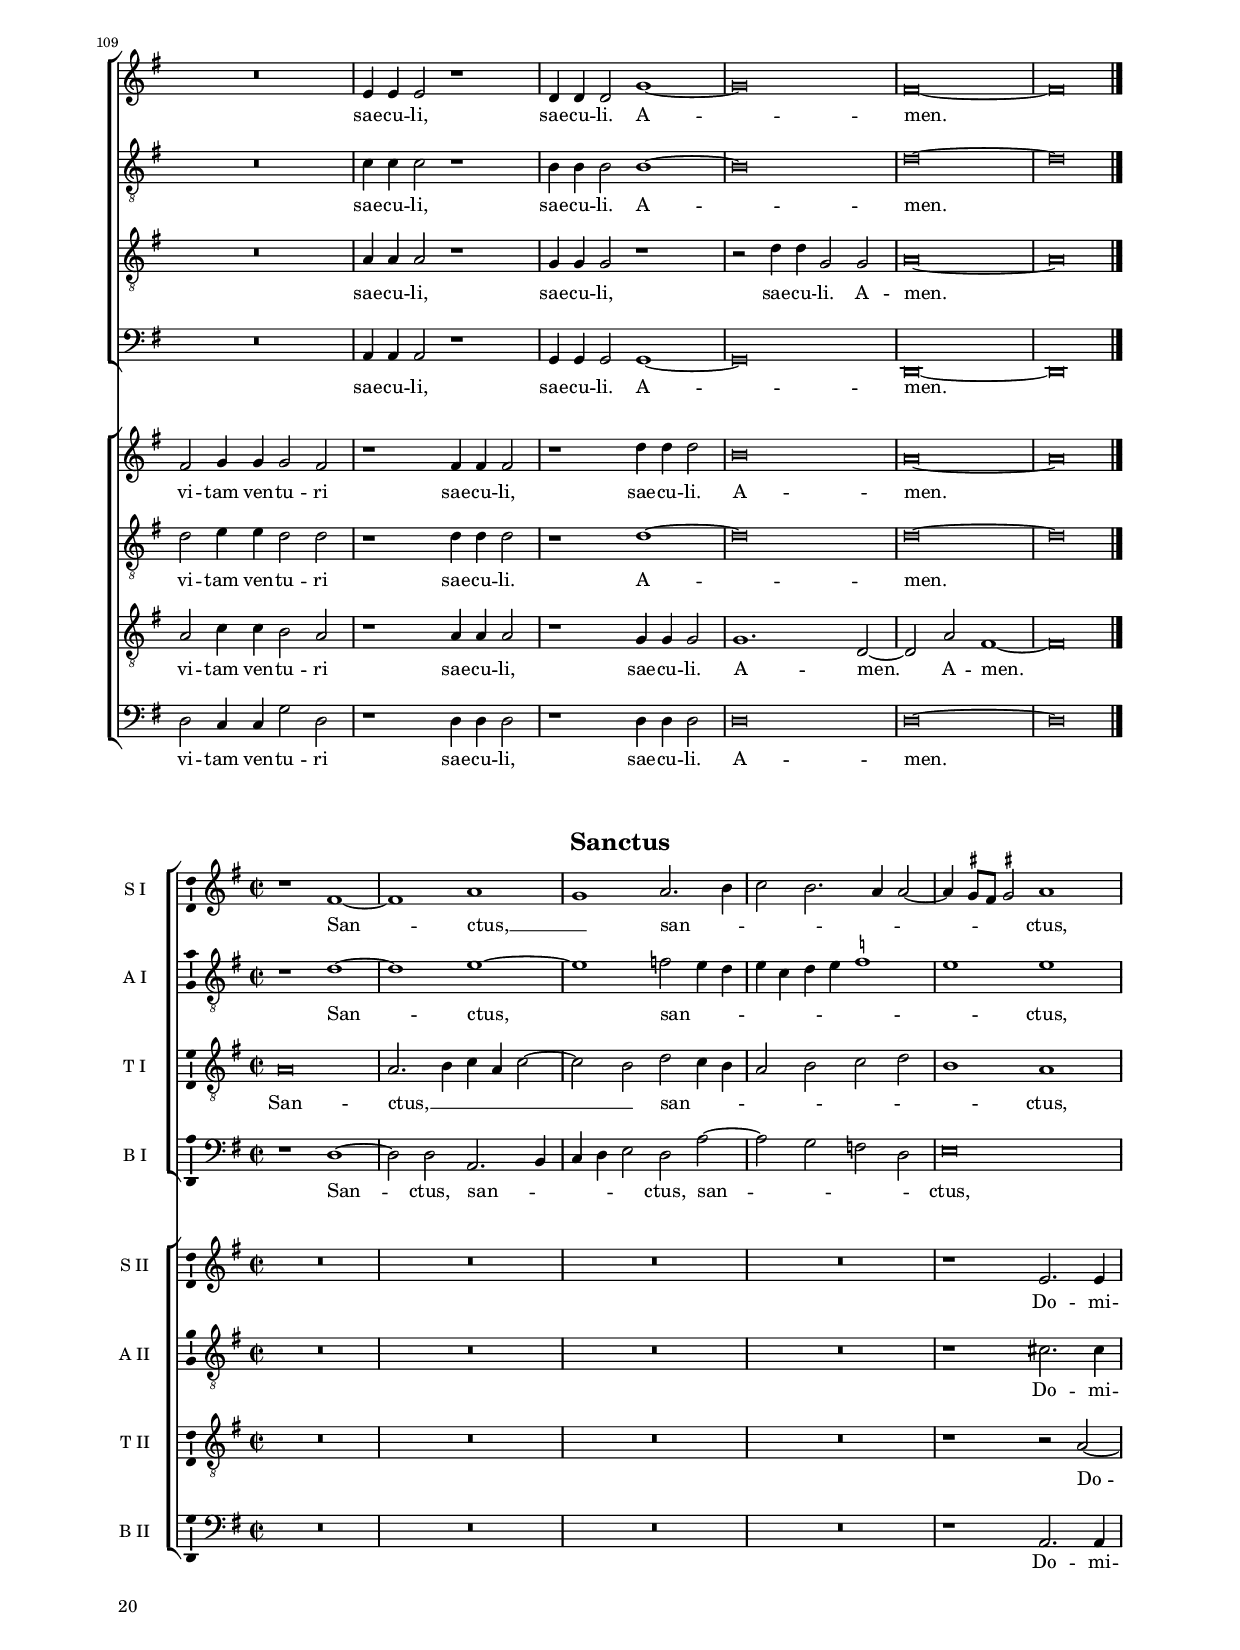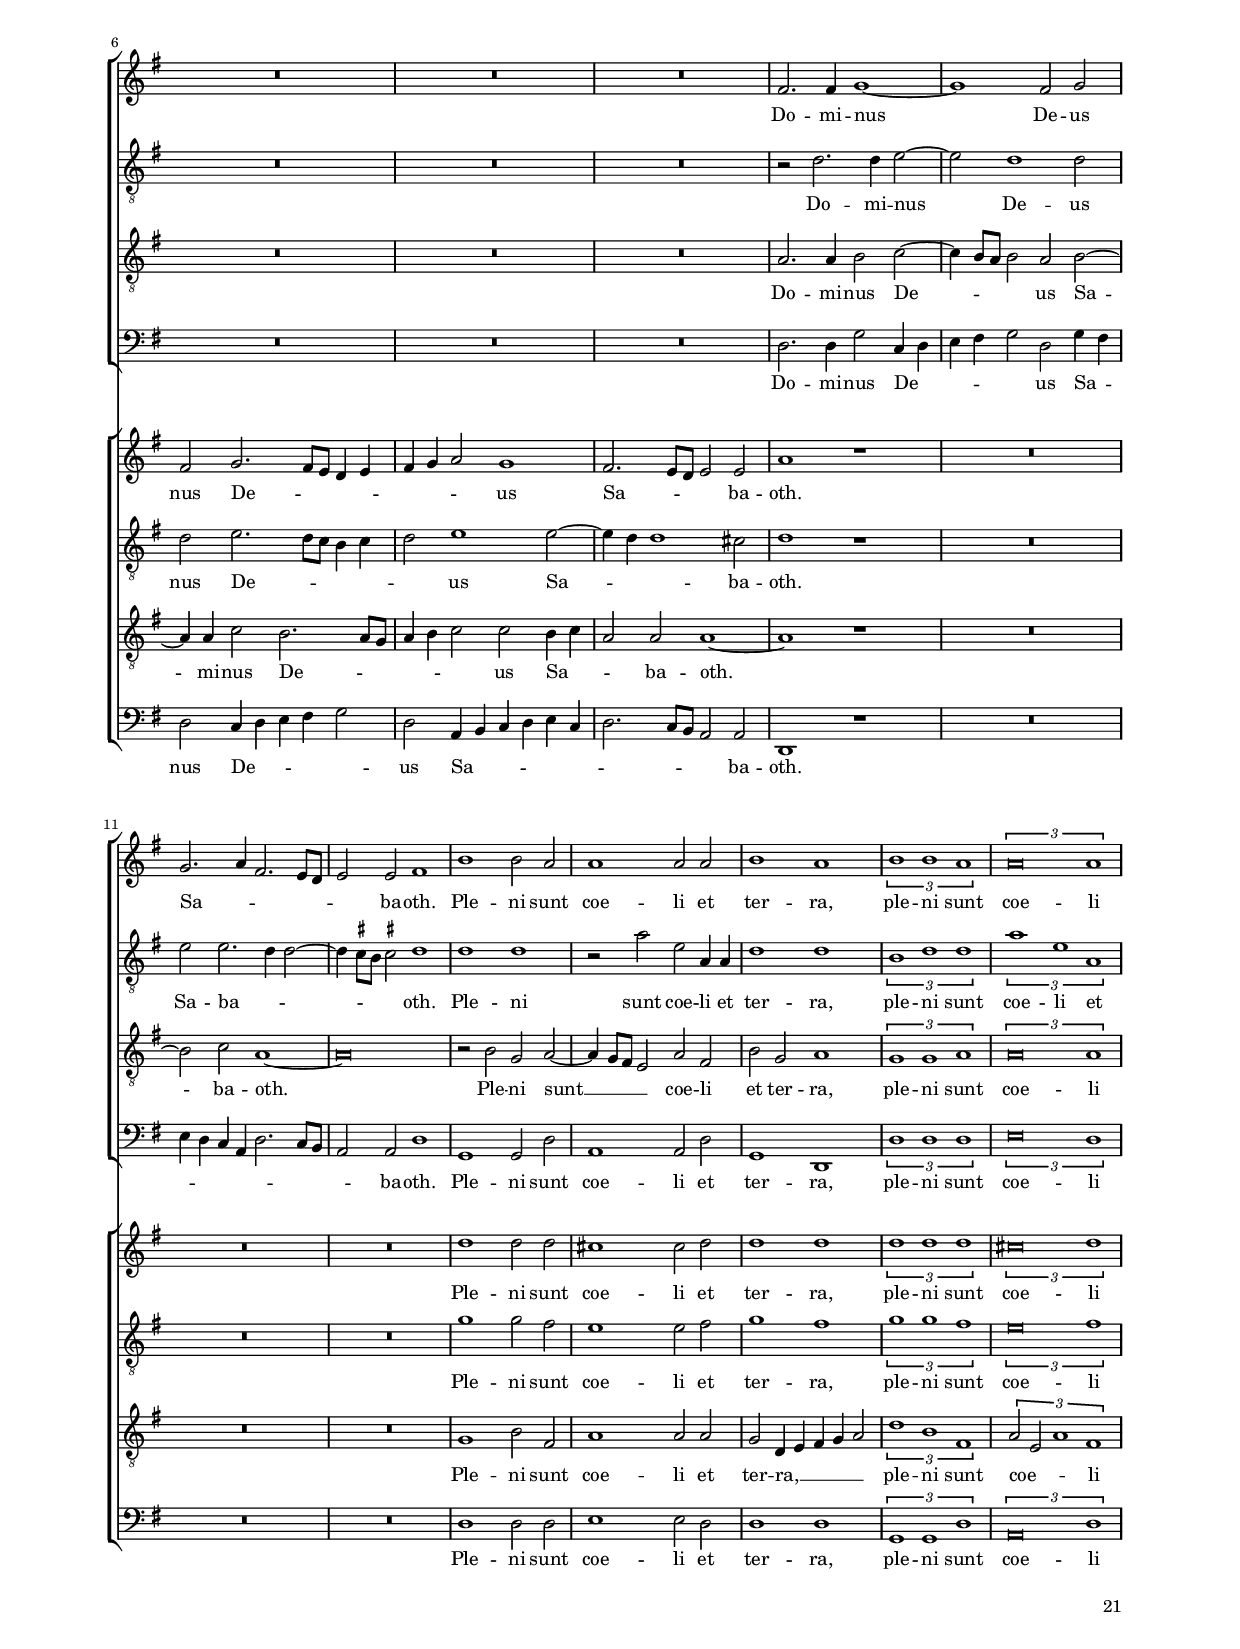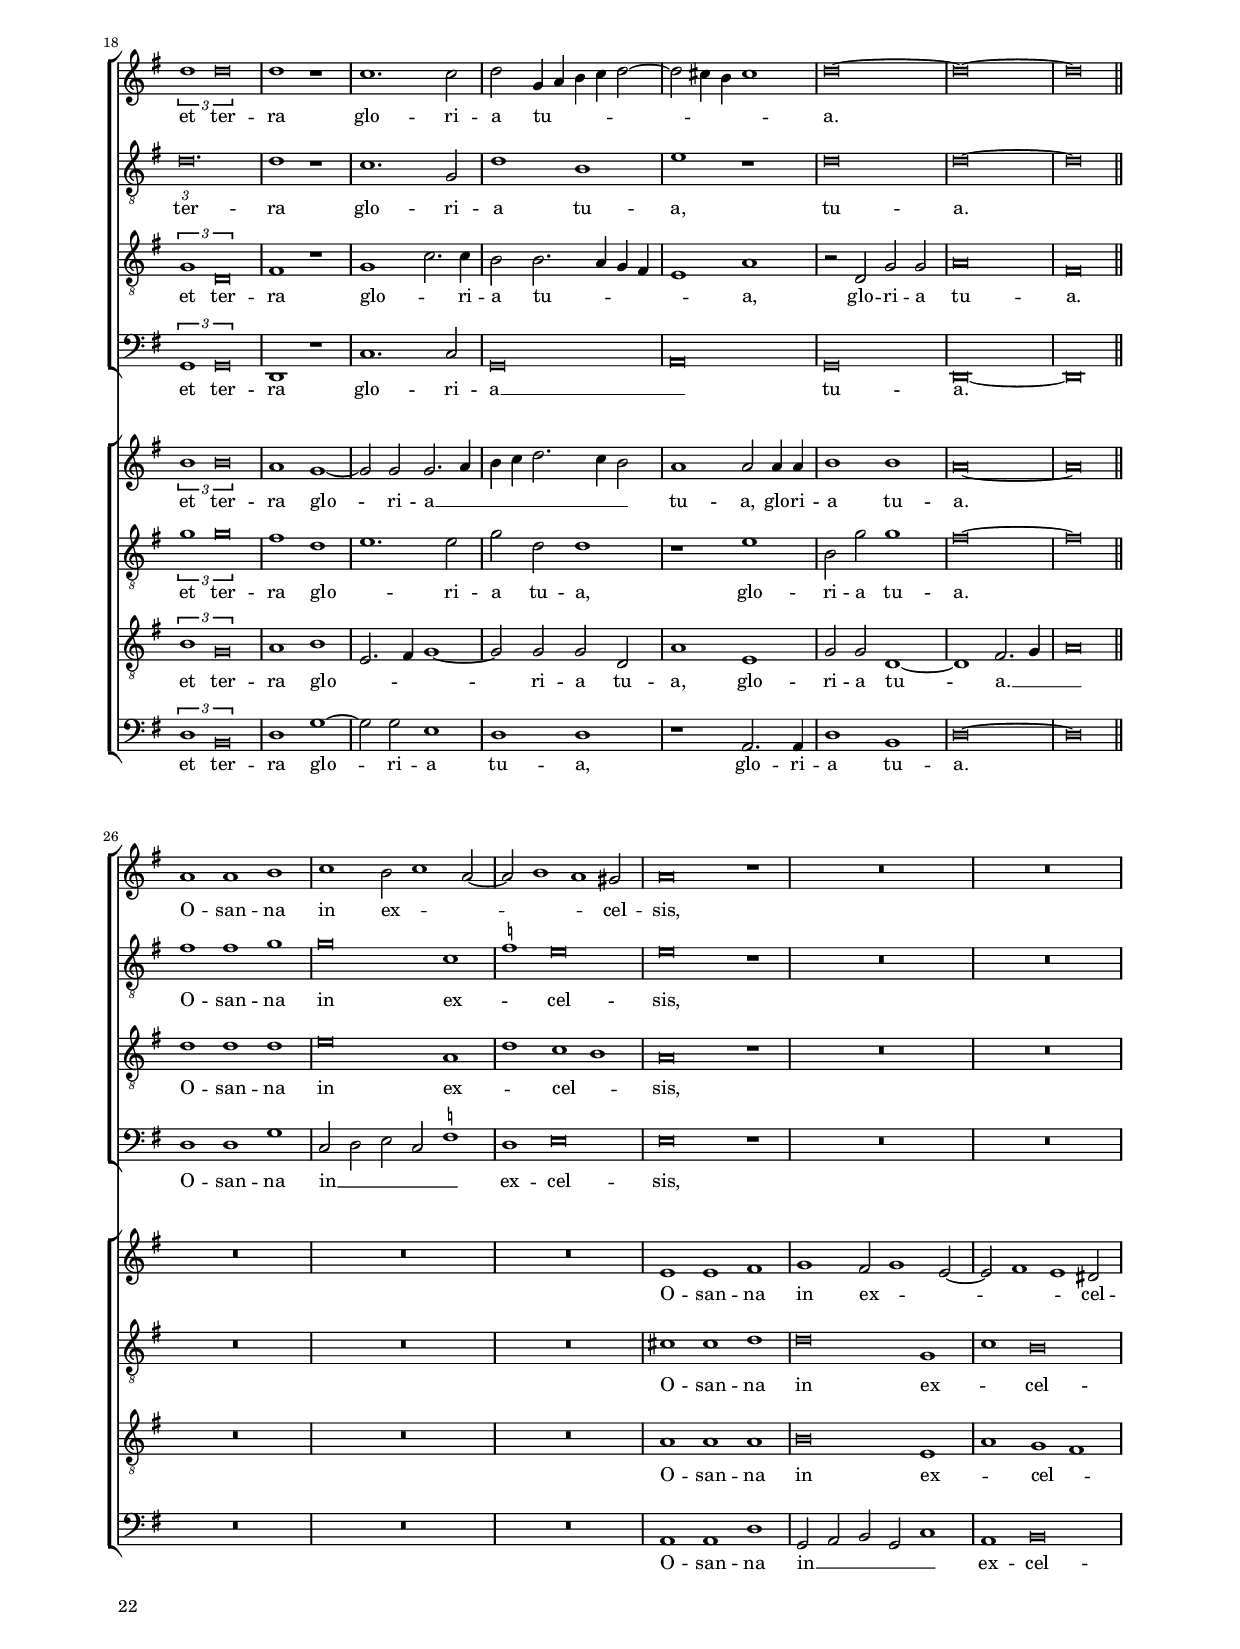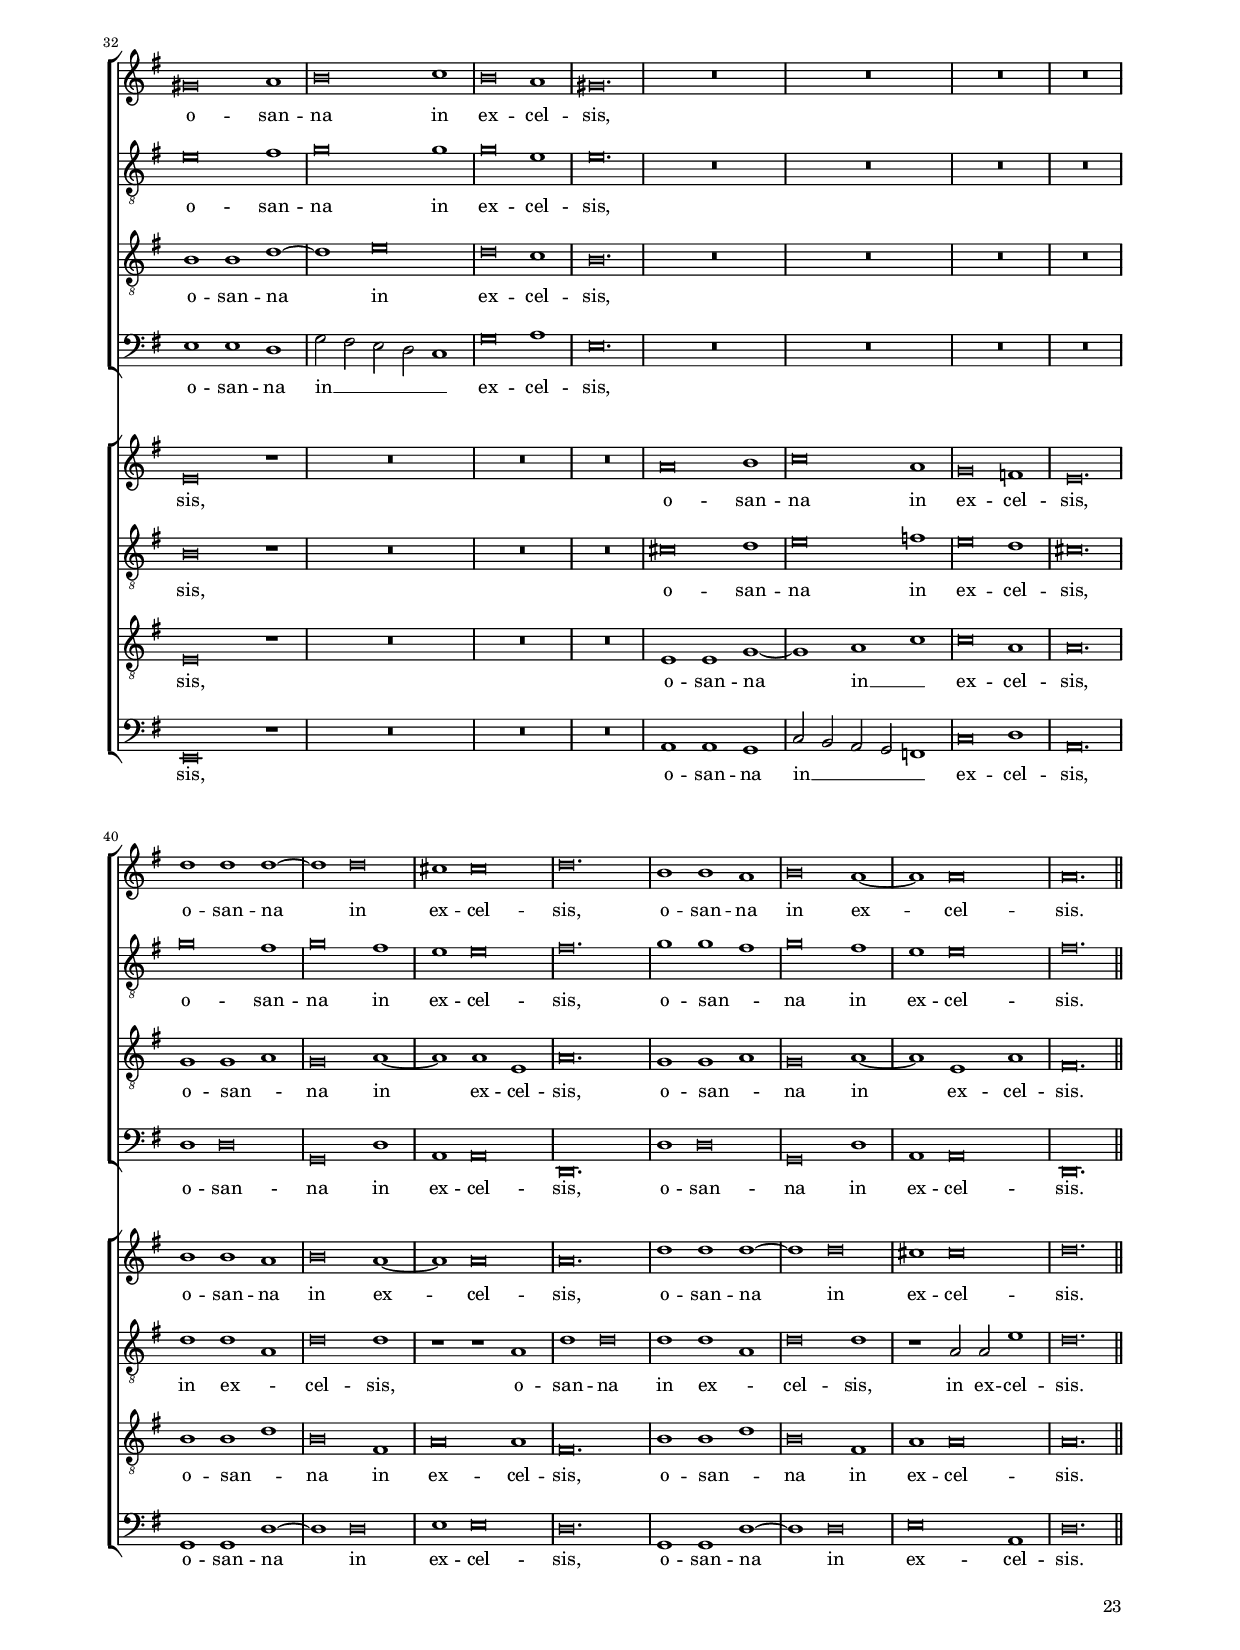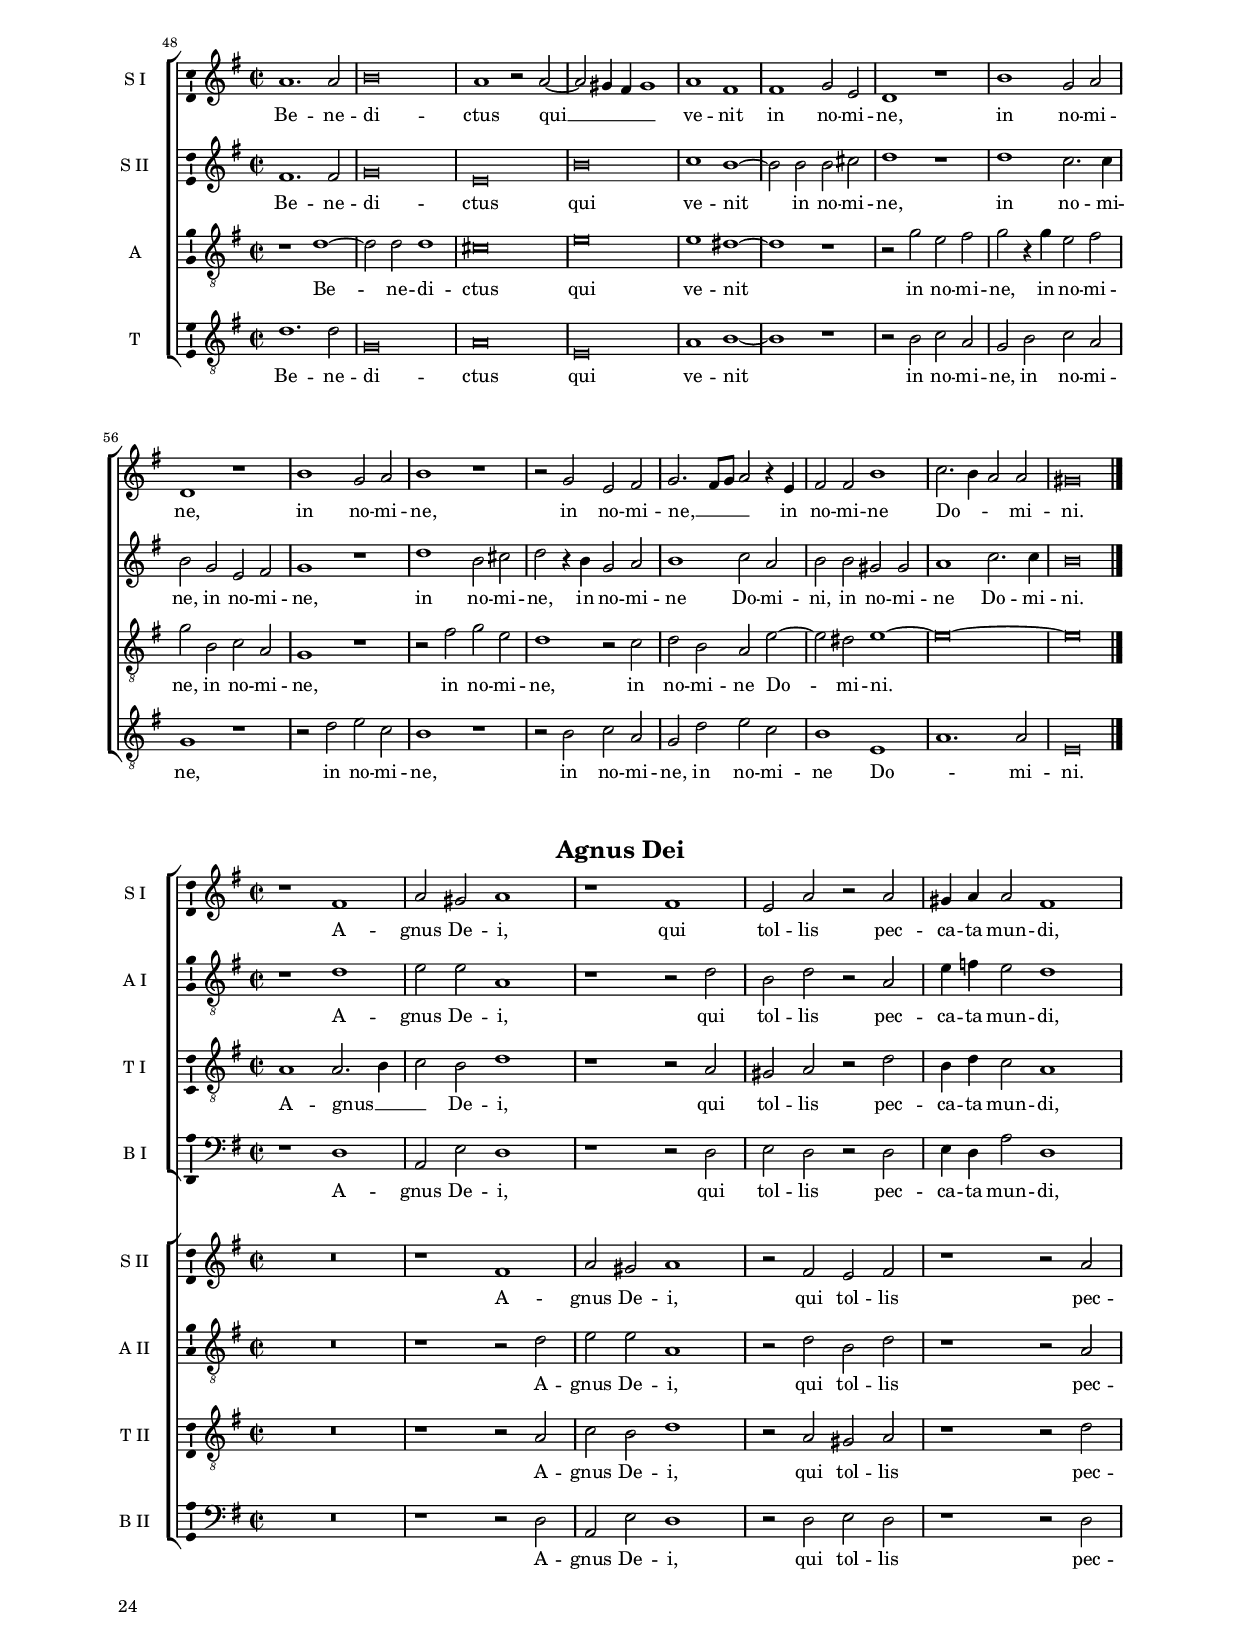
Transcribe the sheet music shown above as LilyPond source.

\version "2.24.2"
\language deutsch
#(set-global-staff-size 15)
% #(set-default-paper-size "letter")
#(ly:set-option 'point-and-click #f)

\header
{
  dedication=\markup { \fontsize #4 \bold "Missa Vinum bonum" }
  title=  \markup { \vspace #2 "Kyrie" }
  composer="Orlandus Lassus"
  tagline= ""
}

timeGlyphPhi =
#(ly:make-stencil
  `(path 0.001
    `(moveto  -1.06 0.0
      curveto -1.06 -0.60 -0.60 -1.06  0.00 -1.06
      curveto  0.60 -1.06  1.06 -0.60  1.06  0.00
      curveto  1.06  0.60  0.60  1.06  0.00  1.06
      curveto -0.60  1.06 -1.06  0.60 -1.06  0.00
      lineto  -0.50  0.00
      lineto  -0.50  0.34
      curveto -0.50  0.64 -0.30  0.94  0.00  0.94
      curveto  0.30  0.94  0.50  0.64  0.50  0.34
      lineto   0.50 -0.34
      curveto  0.50 -0.64  0.34 -0.94  0.00 -0.94
      curveto -0.30 -0.94 -0.50 -0.64 -0.50 -0.34
      lineto  -0.50  0.00
      moveto  -0.05  1.40
      curveto -0.08  1.40 -0.10  1.38 -0.10  1.35
      lineto  -0.10 -1.35
      curveto -0.10 -1.38 -0.08 -1.40 -0.05 -1.40
      lineto   0.05 -1.40
      curveto  0.08 -1.40  0.10 -1.38  0.10 -1.35
      lineto   0.10  1.35
      curveto  0.10  1.38  0.08  1.40  0.05  1.40
      closepath)
     'round
     'round
     #t)
   (cons -1.06 1.06)
   (cons -1 1))

threeTwo = \markup {
  \override #'(baseline-skip . 2)
  \number \vcenter \column {"3" "2"}
}

stencilPhiThreeTwo =
#(lambda (grob)
  (let ((sz (ly:grob-property grob 'font-size 0.0)))
       (set! (ly:grob-property grob 'stencil)
	     (ly:stencil-combine-at-edge
	       (ly:stencil-scale timeGlyphPhi 1 1)
	       X
	       RIGHT
	       (grob-interpret-markup grob threeTwo )
	       0.7 ))))

PhiThreeTwo = {
  \newSpacingSection
  \once \override Staff.TimeSignature.stencil = #stencilPhiThreeTwo
  \time 3/1
}



\paper
	{
	top-margin = 1.8 \cm
	bottom-margin = 1.1 \cm
	left-margin = 2 \cm
	right-margin = 2 \cm
	ragged-bottom = ##f
	ragged-last-bottom = ##f
	print-page-number = ##f
	score-system-spacing = #'((basic-distance . 18) (minimum-distance . 14) (padding . 7) (strechability . 250))
	system-system-spacing = #'((basic-distance . 18) (minimum-distance . 14) (padding . 7) (strechability . 250))
%	systems-per-page = 3
%	min-systems-per-page = 3
	scoreTitleMarkup = \markup { \fill-line  { \null \fontsize #3 \bold \fromproperty #'header:piece \fromproperty #'header:opus } }
	markup-system-spacing = #'(basic-distance . 12 )
%	print-all-headers = ##t
	print-first-page-number = ##f
%	first-page-number = 1
	oddFooterMarkup=\markup   \fill-line { "" \fromproperty #'page:page-number-string }
	evenFooterMarkup=\markup  \fill-line { \fromproperty #'page:page-number-string "" }
	last-bottom-spacing = #'((basic-distance . 11) (minimum-distance . 6) (padding . 4))
	}

	
global = {
	\key c \major
	\time 2/2 \set Score.measureLength = #(ly:make-moment 2/1)
	\set Score.tempoHideNote = ##t
	\tempo 2 = 90
	\skip 1*2*15 \bar "||"
	% \time 3/1 \once \override Score.TimeSignature.style = #'single-digit \newSpacingSection
	}

	ficta = { \once \set suggestAccidentals = ##t }
	
	forget = #(define-music-function (music) (ly:music?) #{
		\accidentalStyle forget
		$music
		\accidentalStyle default
		#})
	% \mark \markup { \fontsize #-3 \note  {1} #1 = \fontsize #-3 \note {1.} #1 }



incipitcantusprimus = \markup { \score {
	{
	\set Staff.instrumentName = \markup { \fontsize #1 "Cantus I" }
	\key c \major
	\clef violin
	s4 \bar ""
	}
	\layout  {
	raggedright = ##t
	indent = 1.8 \cm
	line-width = 2.6 \cm
	\context { \Staff \remove Time_signature_engraver }
	\override Staff.Clef.Y-extent = #'(0 . 0)
	}} \hspace #1 }
	
      
incipitaltusprimus = \markup { \score {
	{
	\set Staff.instrumentName = \markup { \fontsize #1 "Altus I" }
	\key c \major
	\clef mezzosoprano
	s4 \bar ""
	}
	\layout  {
	raggedright = ##t
	indent = 1.8 \cm
	line-width = 2.6 \cm
	\context { \Staff \remove Time_signature_engraver }
	\override Staff.Clef.Y-extent = #'(0 . 0)
	}} \hspace #1 }


incipittenorprimus = \markup { \score {
	{
	\set Staff.instrumentName = \markup { \fontsize #1 "Tenor I" }
	\key c \major
	\clef alto
	s4 \bar ""
	}
	\layout  {
	raggedright = ##t
	indent = 1.8 \cm
	line-width = 2.6 \cm
	\context { \Staff \remove Time_signature_engraver }
	\override Staff.Clef.Y-extent = #'(0 . 0)
	}} \hspace #1 }
      
      
incipitbassusprimus = \markup { \score {
	{
	\set Staff.instrumentName = \markup { \fontsize #1 "Bassus I" }
	\key c \major
	\clef varbaritone
	s4 \bar ""
	}
	\layout  {
	raggedright = ##t
	indent = 1.8 \cm
	line-width = 2.6 \cm
	\context { \Staff \remove Time_signature_engraver }
	\override Staff.Clef.Y-extent = #'(0 . 0)
	}} \hspace #1 }



incipitcantussecundus = \markup { \score {
	{
	\set Staff.instrumentName = \markup { \fontsize #1 "Cantus II" }
	\key c \major
	\clef violin
	s4 \bar ""
	}
	\layout  {
	raggedright = ##t
	indent = 1.8 \cm
	line-width = 2.6 \cm
	\context { \Staff \remove Time_signature_engraver }
	\override Staff.Clef.Y-extent = #'(0 . 0)
	}} \hspace #1 }
	
      
incipitaltussecundus = \markup { \score {
	{
	\set Staff.instrumentName = \markup { \fontsize #1 "Altus II" }
	\key c \major
	\clef mezzosoprano
	s4 \bar ""
	}
	\layout  {
	raggedright = ##t
	indent = 1.8 \cm
	line-width = 2.6 \cm
	\context { \Staff \remove Time_signature_engraver }
	\override Staff.Clef.Y-extent = #'(0 . 0)
	}} \hspace #1 }


incipittenorsecundus = \markup { \score {
	{
	\set Staff.instrumentName = \markup { \fontsize #1 "Tenor II" }
	\key c \major
	\clef alto
	s4 \bar ""
	}
	\layout  {
	raggedright = ##t
	indent = 1.8 \cm
	line-width = 2.6 \cm
	\context { \Staff \remove Time_signature_engraver }
	\override Staff.Clef.Y-extent = #'(0 . 0)
	}} \hspace #1 }
      
      
incipitbassussecundus = \markup { \score {
	{
	\set Staff.instrumentName = \markup { \fontsize #1 "Bassus II" }
	\key c \major
	\clef varbaritone
	s4 \bar ""
	}
	\layout  {
	raggedright = ##t
	indent = 1.8 \cm
	line-width = 2.6 \cm
	\context { \Staff \remove Time_signature_engraver }
	\override Staff.Clef.Y-extent = #'(0 . 0)
	}} \hspace #1 }

    
cantusprimus =  \relative c''
	{
	r1 h~
	h2 h d4 a d2~
	d4 cis8 h cis2 d f~
	f4 e d2. cis8 h cis2
%5
	d1 r |
	R\breve
	R\breve
	R\breve
	g1 g2 fis~
%10
	fis2 g g1 |
	g2. f4 e d e2
	d2. d4 d2 d
	e4 c e f g1
	g\breve~
%15
	g\breve |
	}

	
altusprimus =  \relative c'
	{
	r1 g'~
	g2 g a1~
	a1 b2 a4 g
	f2 g a1~
%5
	a1 r |
	R\breve
	R\breve
	R\breve
	c1 h2 a~
%10
	a2 h c1 |
	h1 c
	h2 a1 d,2
	g\breve
	g\breve~
%15
	g\breve |
	}


tenorprimus =  \relative c'
	{
	d1. d2
	d2. e4 f1
	e1 g2 c,
	d1 e
%5
	d1 r |
	R\breve
	R\breve
	R\breve
	r2 g,4 a h c d2~
%10
	d2 d c g4 a |
	h4 c d2 c1
	d1. h2
	e1 c
	d\breve
%15
	h\breve |
	}


bassusprimus  =  \relative c
	{
	r1 g'~
	g2 g d1
	a'1 g2 f
	\ficta b1 a~
%5
	a1 r |
	R\breve
	R\breve
	R\breve
	g1. a2
%10
	a2 g g1~ |
	g1 c,2 g'~
	g2 a a g
	g\breve
	g\breve~
%15
	g\breve |
	}

	    
cantussecundus =  \relative c''
	{
	R\breve
	R\breve
	R\breve
	R\breve
%5
	r2 a h c~ |
	c4 h8 a g4 a h2 c
	c2. d4 h2 c
	a1 h
	e1 d
%10
	d2 d e1 |
	d1 g
	g2 fis1 g2
	g2. f4 e d e2
	d\breve~
%15
	d\breve |
	}

	
altussecundus =  \relative c'
	{
	R\breve
	R\breve
	R\breve
	R\breve
%5
	fis1 g2 a~ |
	a4 g8 f e4 f g1
	a2 a2. g4 g2~
	g4 fis8 e fis2 g1
	g1. d'2
%10
	a2 d, g1 |
	g1 g~
	g2 d' a h
	c\breve
	h\breve~
%15
	h\breve |
	}


tenorsecundus =  \relative c'
	{
	R\breve
	R\breve
	R\breve
	R\breve
%5
	r2 d1 f2 |
	e2. d8 c d2 e~
	e2 f d2 e
	d1 d
	c1 d~
%10
	d2 h e c |
	d2 g, g2. a4
	h4 c d1 d2
	c1. g2~
	g4 a h c d1~
%15
	d\breve |
	}


bassussecundus  =  \relative c
	{
	R\breve
	R\breve
	R\breve
	R\breve
%5
	d1 g2 f4 g |
	a4 h c2 g c4 h
	a4 g f d g2 c,
	d1 g
	c,1 g'2 d~
%10
	d2 g c,1 |
	g1 r2 c
	g'2 d1 g2
	c,\breve
	g\breve~
%15
	g\breve |
	}
	
	
lyricscantusprimus = \lyricmode {
	Ky -- ri -- e __ _ _ _ _ _ e -- lei -- _ _ _ _ _ son.	
	Ky -- ri -- e e -- lei -- son. __ _ _ _ _
	Ky -- ri -- e e -- lei -- _ _ _ _ son.
	}


lyricsaltusprimus = \lyricmode {
	Ky -- ri -- e e -- _ _ _ lei -- son.	
	Ky -- ri -- e e -- lei -- son.
	Ky -- ri -- e e -- lei -- son.
	}


lyricstenorprimus = \lyricmode {
	Ky -- ri -- e __ _ _ _ _ e -- lei -- _ son.	
	Ky -- _ _ _ _ ri -- e,
	Ky -- _ _ _ _ ri -- e __ _ _ e -- lei -- son.
	}


lyricsbassusprimus = \lyricmode {
	Ky -- ri -- e e -- _ _ lei -- son.	
	Ky -- ri -- e e -- lei -- son.
	Ky -- ri -- e e -- lei -- son.
	}

	
lyricscantussecundus = \lyricmode {
	Ky -- ri -- e __ _ _ _ _ _ e -- lei -- _ _ _ _ son.	
	Ky -- ri -- e e -- lei -- son.
	Ky -- ri -- e e -- lei -- _ _ _ _ son.
	}


lyricsaltussecundus = \lyricmode {
	Ky -- ri -- e __ _ _ _ _ _ e -- lei -- _ _ _ _ _ son.	
	Ky -- ri -- e e -- lei -- son.
	Ky -- ri -- e e -- lei -- son.
	}


lyricstenorsecundus = \lyricmode {
	Ky -- ri -- e __ _ _ _ e -- _ _ _ lei -- son.	
	Ky -- ri -- e e -- lei -- son,
	Ky -- ri -- _ _ _ e e -- lei -- son. __ _ _ _ _
	}


lyricsbassussecundus = \lyricmode {
	Ky -- ri -- e __ _ _ _ _ _ _ _ _ _ _ _ _ e -- lei -- son.	
	Ky -- ri -- e e -- lei -- son.
	Ky -- ri -- e e -- lei -- son.
	}

	
	
\score
{	\transpose c g, {
	
<<
	\new ChoirStaff \with { \override StaffGrouper.staffgroup-staff-spacing.basic-distance = #15 
				\override StaffGrouper.staff-staff-spacing.basic-distance = #12 }
	<<
	
	\new Staff << \global
	\new Voice="v1" {
		\set Staff.instrumentName=\incipitcantusprimus
		\set Staff.midiInstrument = "reed organ"
		\clef violin
		\cantusprimus }
	\new Lyrics \lyricsto "v1" {\lyricscantusprimus }
	>>
	
	\new Staff << \global
	\new Voice="v2" {
		\set Staff.instrumentName=\incipitaltusprimus
		\set Staff.midiInstrument = "reed organ"
		\clef "G_8" % violin 
		\altusprimus }
	\new Lyrics \lyricsto "v2" {\lyricsaltusprimus }
	>>
	
	\new Staff << \global
	\new Voice="v3" {
		\set Staff.instrumentName=\incipittenorprimus
		\set Staff.midiInstrument = "reed organ"
		\clef "G_8"
		\tenorprimus }
	\new Lyrics \lyricsto "v3" {\lyricstenorprimus }
	>>
	
	\new Staff << \global
	\new Voice="v4" {
		\set Staff.instrumentName=\incipitbassusprimus
		\set Staff.midiInstrument = "reed organ"
		\clef bass 
		\bassusprimus }
	\new Lyrics \lyricsto "v4" {\lyricsbassusprimus}
	>>
	>>
	
	\new ChoirStaff \with { \override StaffGrouper.staff-staff-spacing.basic-distance = #12 }
	<<
	
	\new Staff << \global
	\new Voice="v5" {
		\set Staff.instrumentName=\incipitcantussecundus
		\set Staff.midiInstrument = "church organ"
		\clef violin
		\cantussecundus }
	\new Lyrics \lyricsto "v5" {\lyricscantussecundus }
	>>
	
	\new Staff << \global
	\new Voice="v6" {
		\set Staff.instrumentName=\incipitaltussecundus
		\set Staff.midiInstrument = "church organ"
		\clef "G_8" % violin 
		\altussecundus }
	\new Lyrics \lyricsto "v6" {\lyricsaltussecundus }
	>>
	
	\new Staff << \global
	\new Voice="v7" {
		\set Staff.instrumentName=\incipittenorsecundus
		\set Staff.midiInstrument = "church organ"
		\clef "G_8"
		\tenorsecundus }
	\new Lyrics \lyricsto "v7" {\lyricstenorsecundus }
	>>
	
	\new Staff << \global
	\new Voice="v8" {
		\set Staff.instrumentName=\incipitbassussecundus
		\set Staff.midiInstrument = "church organ"
		\clef bass 
		\bassussecundus }
	\new Lyrics \lyricsto "v8" {\lyricsbassussecundus}
	>>
	>>
>>
	} % transpose

\layout
	{
	indent = 2.5 \cm
%	\context { \Lyrics \override VerticalAxisGroup.nonstaff-relatedstaff-spacing.padding = #2 }
%	\context { \Lyrics \override LyricText.font-size = #1 }
	\context { \Score \override BarNumber.padding = #2 }
	\context { \Voice \override NoteHead.style = #'baroque }
    \context { \Staff \consists Ambitus_engraver }
	\context { \Staff \override TimeSignature.break-visibility = #end-of-line-invisible }
	}

\midi
	{
	}
      
}


%%%%%%%%%%%%%%%%%%%%%%%%%%%%%   CHRISTE ELEISON

global = {
	\key c \major
	\time 2/2 \set Score.measureLength = #(ly:make-moment 2/1)
	\set Score.tempoHideNote = ##t
	\tempo 2 = 90
	\set Score.barNumberVisibility = #all-bar-numbers-visible \bar ""
	\set Score.currentBarNumber = #16
	\skip 1*2*16 \bar "||"
	}


cantusprimus =  \relative c''
	{
	d\breve
	e1. f2~	
	f4 e d c d2. e4
	f2 e2. d4 d2~
%5
	d4 cis8 h cis2 d1 |
	R\breve
	r1 r2 d
	e2 g2. f4 e d
	c2 h a1
%10
	h1 d
	e1. f2~ |
	f4 e d c h a g2
	d'2 c1 h2
	c2 d1 c2~
%15
	c2 h4 a h1
	a\breve |
	}

	
altusprimus =  \relative c' 
	{
	h'\breve
	c\breve
	f,2. e4 d e f g
	a\breve
%5
	a1 fis |
	R\breve
	r2 g a g~
	g4 f e d c2 c4 d
	e4 f g2. \ficta fis8 e \ficta fis!2
%10
	g2. a4 h2 h |
	c2 g a1
	a2 a g d~
	d2 e d g
	a1 g
%15
	g\breve |
	fis\breve |
	}

	
tenorprimus =  \relative c' 
	{
	g'\breve~
	g1 a
	d,2. e4 f2 d~
	d2 c f1
%5
	e1 d |
	g1 e2 f
	e1 d
	c2. d4 e f g2~
	g4 a g2 d1
%10
	r2 d1 g2 |
	g4 f e d c2 c
	d4 e f e d c h a
	g2 g'1 d2
	f1 e
%15
	d\breve~
	d\breve |
	}

	
bassusprimus  =  \relative c 
	{
	g'\breve
	c2. h4 a g f2
	b\breve
	a2. g4 f2 d
%5
	a'1 r2 d |
	h2 c2. a4 d2~
	d4 c c1 h2
	c1 r
	R\breve
%10
	g\breve |
	c2. h4 a g f e
	d1 g2. a4
	h2 c g1
	f1 g~
%15
	g\breve |
	d\breve |
	}


lyricscantusprimus = \lyricmode {
	Chri -- ste e -- _ _ _ _ _ _ lei -- _ _ _ _ _ son.
	Chri -- ste e -- _ _ _ _ _ lei -- son.
	Chri -- _ ste __ _ _ _ _ _ _ e -- lei -- _ son,
	e -- lei -- _ _ _ son.
	}


lyricsaltusprimus = \lyricmode {
	Chri -- ste e -- _ _ _ _ _ _ lei -- son.
	Chri -- ste e -- _ _ _ _ lei -- _ _ _ _ _ _ _ son. __ _ _
	Chri -- ste e -- lei -- son.
	Chri -- ste e -- lei -- son.
	Chri -- ste e -- lei -- son.
	}


lyricstenorprimus = \lyricmode {
	Chri -- ste e -- _ _ _ _ lei -- _ son.
	Chri -- ste __ _ e -- _ lei -- _ _ _ _ _ _ son.
	Chri -- ste e -- _ _ _ _ lei -- son. __ _ _ _ _ _ _ _ _
	Chri -- ste e -- lei -- son.
	}


lyricsbassusprimus = \lyricmode {
	Chri -- ste __ _ _ _ _ e -- lei -- _ _ _ son.
	Chri -- ste e -- _ _ _ _ lei -- son.
	Chri -- ste __ _ _ _ _ _ _ _ _ e -- lei -- son.
	e -- lei -- son.
	}



\score
{	\transpose c g, {
	
	\new ChoirStaff \with { \override StaffGrouper.staff-staff-spacing.basic-distance = #12 }
	<<
	
	\new Staff << \global
	\new Voice="v1" {
		\set Staff.instrumentName="S"
		\set Staff.midiInstrument = "reed organ"
		\clef violin
		\cantusprimus }
	\new Lyrics \lyricsto "v1" {\lyricscantusprimus }
	>>
	
	\new Staff << \global
	\new Voice="v2" {
		\set Staff.instrumentName="A"
		\set Staff.midiInstrument = "reed organ"
		\clef "G_8" % violin 
		\altusprimus }
	\new Lyrics \lyricsto "v2" {\lyricsaltusprimus }
	>>
	
	\new Staff << \global
	\new Voice="v3" {
		\set Staff.instrumentName="T"
		\set Staff.midiInstrument = "reed organ"
		\clef "G_8"
		\tenorprimus }
	\new Lyrics \lyricsto "v3" {\lyricstenorprimus }
	>>
	
	\new Staff << \global
	\new Voice="v4" {
		\set Staff.instrumentName="B"
		\set Staff.midiInstrument = "reed organ"
		\clef bass 
		\bassusprimus }
	\new Lyrics \lyricsto "v4" {\lyricsbassusprimus}
	>>
	
>>
	} % transpose

\layout
	{
	indent = 1 \cm
%	\context { \Lyrics \override VerticalAxisGroup.nonstaff-relatedstaff-spacing.padding = #2 }
%	\context { \Lyrics \override LyricText.font-size = #1 }
	\context { \Score \override BarNumber.padding = #2 }
	\context { \Voice \override NoteHead.style = #'baroque }
    \context { \Staff \consists Ambitus_engraver }
	\context { \Staff \override TimeSignature.break-visibility = #end-of-line-invisible }
	}
	
	
\midi
	{
	}
	
}


%%%%%%%%%%%%%%%%%%%%%%%%%%%%%   KYRIE II


global = {
	\key c \major
	\time 2/2 \set Score.measureLength = #(ly:make-moment 2/1)
	\set Score.tempoHideNote = ##t
	\tempo 2 = 90
	\set Score.barNumberVisibility = #all-bar-numbers-visible \bar ""
	\set Score.currentBarNumber = #32
	\skip 1*2*15 \bar "|." \pageBreak
	}


cantusprimus =  \relative c''
	{
	d2. d4 e2. d8 c
	d1 d
	e2. d8 c d1
	e1 c2 c
%5
	c1. h2 |
	d2 c4 h c2 d~
	d4 \ficta cis8 h \ficta cis!2 d1
	r1 r2 h
	c2 h4 c a2 d
%10
	e2. d4 e4 e d2 |
	d1 r
	g,4 g g2 r1
	e'4 e e2 g g
	g\breve~ |
%15
	g\breve |
	}

	
altusprimus =  \relative c' 
	{
	h'1 c
	h1 a
	e2 c'2. h8 a h2
	c1 a2 a
%5
	a1 g |
	a1 a2 f4 g
	a1 h
	r1 r2 g
	a2 g4 g fis2 g
%10
	g2. g4 g1 |
	R\breve
	d4 d d2 r1
	c'4 c c2 c c
	h\breve~
%15
	h\breve |
	}

	
tenorprimus =  \relative c' 
	{
	d2. d4 c1
	r2 g a d
	g,4 g c2 r4 d g2
	e1 f2 f
%5
	f2 e4 d e2 d4 e |
	f2 f e4 f2 e8 d
	e1 g
	r1 r2 d
	f2 d4 e d2 d
%10
	c2. d4 c2 d~ |
	d4 a d2 r1
	h4 h h2 r1
	g'4 g g2 g,1~
	g2 d' h1~
%15
	h\breve |
	}

	
bassusprimus  =  \relative c 
	{
	g'1 c,2 g'~
	g4 a h c d c8 h a2
	c2 g g1~
	g1 f2 f
%5
	f4 g a h c c, g'2 |
	d4 e f g a f \ficta b2
	a1 g
	r1 r2 g
	f2 g4 c, d2 g,
%10
	c2. g'4 g2. g4 |
	a2 g r1
	g4 g g2 r1
	g4 g g2 c g
	g\breve~
%15
	g\breve |
	}

	
cantussecundus =  \relative c''
	{
	r1 g'2. g4
	g1 r
	g1 g
	g1 r
%5
	R\breve |
	R\breve
	r1 r2 g,
	c2 h4 c a2 d
	R\breve
%10
	g2. g4 g2 g |
	fis2 g g,4 g g2
	r1 g4 g g2
	g'1 e
	d\breve~
%15
	d\breve |
	}

	
altussecundus =  \relative c'
	{
	g'1 g
	g2 g2. fis8 e fis2
	g\breve
	g1 r
%5
	R\breve |
	R\breve
	r1 r2 d
	a'2 g4 g fis2 g
	r1 r2 h
%10
	c2. h4 c2 h |
	a2 h e,4 e e2
	r1 e4 e e2
	e1. g2
	g\breve~
%15
	g\breve |
	}

	
tenorsecundus =  \relative c'
	{
	r1 e
	d1 d
	r2 e d1
	c\breve
%5
	R\breve |
	R\breve
	r1 d
	f2 e4 f d2 d
	R\breve
%10
	e2. g4 e2 h |
	d2 h c4 c c2
	r1 c4 c c2
	c1 c
	d\breve~
%15
	d\breve |
	}

	
bassussecundus =  \relative c
	{
	r2 g'1 c,2
	g'1 d
	c1 g
	c1 r
%5
	R\breve |
	R\breve
	r1 r2 g'
	f2 g4 c, d2 g,
	r1 r2 g'~
%10
	g2 g c, g' |	
	d2 g, c4 c c2
	r1 c4 c c2
	c1 c
	g\breve~
%15
	g\breve |
	}


lyricscantusprimus = \lyricmode {
	Ky -- ri -- e __ _ _ _ e -- lei -- _ _ _ son.
	Ky -- ri -- e e -- lei -- _ _ _ _ _ _ _ son.
	Ky -- ri -- e e -- lei -- son.
	Ky -- ri -- e e -- lei -- son.
	Ky -- ri -- e,
	Ky -- ri -- e e -- lei -- son.
	}


lyricsaltusprimus = \lyricmode {
	Ky -- _ ri -- e e -- lei -- _ _ _ son.
	Ky -- ri -- e __ _ e -- _ _ _ lei -- son.
	Ky -- ri -- e e -- lei -- son.
	Ky -- ri -- e,
	Ky -- ri -- e,
	Ky -- ri -- e e -- lei -- son.
	}


lyricstenorprimus = \lyricmode {
	Ky -- ri -- e,
	Ky -- ri -- e e -- lei -- son,
	e -- lei -- son.
	Ky -- ri -- e __ _ _ _ _ _ _ e -- lei -- _ _ _ _ son.
	Ky -- ri -- e e -- lei -- son.
	Ky -- ri -- e e -- lei -- son.
	Ky -- ri -- e,
	Ky -- ri -- e e -- lei -- son.
	}


lyricsbassusprimus = \lyricmode {
	Ky -- ri -- e __ _ _ _ _ _ _ _ e -- lei -- son.
	Ky -- ri -- e __ _ _ _ _ _ _ e -- _ _ _ _ _ _ lei -- son.
	Ky -- ri -- e e -- lei -- son.
	Ky -- ri -- e e -- lei -- son.
	Ky -- ri -- e,
	Ky -- ri -- e e -- lei -- son.
	}

	
lyricscantussecundus = \lyricmode {
	Ky -- ri -- e e -- lei -- son.	
	Ky -- ri -- e e -- lei -- son.
	Ky -- ri -- e e -- lei -- son.
	Ky -- ri -- e,
	Ky -- ri -- e e -- lei -- son.
	}


lyricsaltussecundus = \lyricmode {
	Ky -- ri -- e e -- _ _ _ lei -- son.	
	Ky -- ri -- e e -- lei -- son.
	Ky -- ri -- _ e e -- lei -- son.
	Ky -- ri -- e,
	Ky -- ri -- e e -- lei -- son.
	}


lyricstenorsecundus = \lyricmode {
	Ky -- ri -- e e -- lei -- son.	
	Ky -- ri -- e e -- lei -- son.
	Ky -- ri -- e e -- lei -- son.
	Ky -- ri -- e,
	Ky -- ri -- e e -- lei -- son.
	}


lyricsbassussecundus = \lyricmode {
	Ky -- ri -- e e -- lei -- _ son.	
	Ky -- ri -- e e -- lei -- son.
	Ky -- ri -- e e -- lei -- son.
	Ky -- ri -- e,
	Ky -- ri -- e e -- lei -- son.
	}


\score
{	\transpose c g, {
	
<<
	\new ChoirStaff \with { \override StaffGrouper.staffgroup-staff-spacing.basic-distance = #15 
				\override StaffGrouper.staff-staff-spacing.basic-distance = #12 }
	<<
	
	\new Staff << \global
	\new Voice="v1" {
		\set Staff.instrumentName="S I"
		\set Staff.midiInstrument = "reed organ"
		\clef violin
		\cantusprimus }
	\new Lyrics \lyricsto "v1" {\lyricscantusprimus }
	>>
	
	\new Staff << \global
	\new Voice="v2" {
		\set Staff.instrumentName="A I"
		\set Staff.midiInstrument = "reed organ"
		\clef "G_8" % violin 
		\altusprimus }
	\new Lyrics \lyricsto "v2" {\lyricsaltusprimus }
	>>
	
	\new Staff << \global
	\new Voice="v3" {
		\set Staff.instrumentName="T I"
		\set Staff.midiInstrument = "reed organ"
		\clef "G_8"
		\tenorprimus }
	\new Lyrics \lyricsto "v3" {\lyricstenorprimus }
	>>
	
	\new Staff << \global
	\new Voice="v4" {
		\set Staff.instrumentName="B I"
		\set Staff.midiInstrument = "reed organ"
		\clef bass 
		\bassusprimus }
	\new Lyrics \lyricsto "v4" {\lyricsbassusprimus}
	>>
	>>
	
	\new ChoirStaff \with { \override StaffGrouper.staff-staff-spacing.basic-distance = #12 }
	<<
	
	\new Staff << \global
	\new Voice="v5" {
		\set Staff.instrumentName="S II"
		\set Staff.midiInstrument = "church organ"
		\clef violin
		\cantussecundus }
	\new Lyrics \lyricsto "v5" {\lyricscantussecundus }
	>>
	
	\new Staff << \global
	\new Voice="v6" {
		\set Staff.instrumentName="A II"
		\set Staff.midiInstrument = "church organ"
		\clef "G_8" % violin 
		\altussecundus }
	\new Lyrics \lyricsto "v6" {\lyricsaltussecundus }
	>>
	
	\new Staff << \global
	\new Voice="v7" {
		\set Staff.instrumentName="T II"
		\set Staff.midiInstrument = "church organ"
		\clef "G_8"
		\tenorsecundus }
	\new Lyrics \lyricsto "v7" {\lyricstenorsecundus }
	>>
	
	\new Staff << \global
	\new Voice="v8" {
		\set Staff.instrumentName="B II"
		\set Staff.midiInstrument = "church organ"
		\clef bass 
		\bassussecundus }
	\new Lyrics \lyricsto "v8" {\lyricsbassussecundus}
	>>
	>>
>>
	} % transpose

\layout
	{
	indent = 1 \cm
%	\context { \Lyrics \override VerticalAxisGroup.nonstaff-relatedstaff-spacing.padding = #2 }
%	\context { \Lyrics \override LyricText.font-size = #1 }
	\context { \Score \override BarNumber.padding = #2 }
	\context { \Voice \override NoteHead.style = #'baroque }
    \context { \Staff \consists Ambitus_engraver }
	\context { \Staff \override TimeSignature.break-visibility = #end-of-line-invisible }
	}
	
	
\midi
	{
    }
	
}




%%%%%%%%%%%%%%%%%%%%%%%%%%%%%   GLORIA


	
global = {
	\key c \major
	\time 2/2 \set Score.measureLength = #(ly:make-moment 2/1)
	\set Score.tempoHideNote = ##t
	\tempo 2 = 90
	\skip 1*2*37 \bar "||" \break
	\skip 1*2*34 \bar "|." \pageBreak
	}

	ficta = { \once \set suggestAccidentals = ##t }
	
	forget = #(define-music-function (music) (ly:music?) #{
		\accidentalStyle forget
		$music
		\accidentalStyle default
		#})
       

cantusprimus =  \relative c''
	{
	R\breve
	R\breve
	R\breve
	R\breve
%5
	r2 a h c~ |
	c2 e d1~
	d1 cis
	r1 f
	e2 d c c
%10
	h1 r2 a |
	d2 d2. \ficta cis8 h \ficta cis!2
	d1 e
	R\breve
	r2 c c h
%15
	a2 h c1 |
	c2. c4 g'2 e~
	e4 e c2 d1
	e1 r
	e1 f
%20
	e2 fis g2. g4 |
	e1 d
	e1 f2 f4 f
	e2 d c2. c4
	c1 c
%25
	r2 f4 f e2 c |
	g'1 e2. e4
	d1 r
	r2 d4 d h2 a
	h2 c1 c2
%30
	c1 f |
	e2 c4 c h2 a
	c1 r
	e2. e4 fis1
	g\breve~
%35
	g\breve |
	fis\breve~
	fis\breve |
% Qui tollis
	R\breve	
	R\breve
%40
	R\breve |
	d2 d d cis
	d4 d cis2 d e4 e
	g2 f2. f4 f f
	e2 e r1
%45
	a,1 d2 d |
	c2 h r d
	e2 e4 f2 d cis4
	d1 r
	r1 d2. d4
%50
	cis2 cis cis1  |
	d1 cis~
	cis1 r
	R\breve
	e1 d2. d4
%55
	c2 h c1 |
	R\breve
	R\breve
	R\breve
	r1 d
%60
	e2 c h2. h4 |
	c1 r2 d
	e2 c h2. h4
	c1 r2 g
	g4 g g2 r1
%65
	g\breve |
	c1 h~
	h1 a
	h\breve
	c\breve
%70
	h\breve~ |
	h\breve |
	}

altusprimus =  \relative c' 
	{
	R\breve
	R\breve
	R\breve
	R\breve
%5
	fis1 g2 a~ |
	a2 g b4 a a2~
	a4 g8 f g2 a1
	r1 r2 a
	c2 g2. g4 a2
%10
	d,1 f2. f4 |
	f2 d r1
	f1 e
	R\breve
	r2 g a g
%15
	e2 g g1 |
	c,2. c4 e1
	g2. g4 g1
	g1 fis
	r2 a2. a4 f d
%20
	r4 e a2 d, d |
	c4 c e2 g1
	g1 c2 c4 c
	c2 h a a
	g1 a
%25
	r2 c4 c c2 a |
	r2 e1 g2~
	g4 g d2 r1
	r2 fis4 fis g2 fis
	g1 r
%30
	c,1 c2 a |
	e'2 g4 g g2 e
	a1 r
	a2. a4 a1
	g2 d g2. g4
%35
	g\breve |
	r1 a
	fis\breve |
% Qui tollis
	R\breve
	R\breve
%40
	R\breve |
	g2 g a a
	b4 a a2 a c4 c
	g2 a2. a4 a a
	c1 c
%45
	r1 r2 g |
	g2 g r h
	c2. c4 f,2 a
	a1 r
	r1 r2 a~
%50
	a4 a e1 a2~ |
	a2 a2. g8 f e2
	cis1 r
	R\breve
	r2 a' a d,
%55
	g2. g4 a1 |
	R\breve
	R\breve
	R\breve
	r1 r2 g
%60
	g2 g g2. g4 |
	g1 r2 g
	g2 g g2. g4
	e1 r2 r4 d
	c4 c e2 r1
%65
	e2 e4 e e2 g |
	e1 r2 g
	g1 r
	r2 d d4 c h a
	g2 g'4 f e d c2
%70
	d\breve~
	d\breve |
	}

tenorprimus =  \relative c' 
	{
	R\breve
	R\breve
	R\breve
	R\breve
%5
	r2 d1 f2 |
	e1 f
	d1 e
	r1 c
	g'2 d e f
%10
	g1 r |
	d2. d4 e2 e
	d1 r
	R\breve
	r2 e f d
%15
	cis2 d e1 |
	f2. f4 g1
	e2. e4 d2 g,
	h4 h c2 d1
	r1 a'2. a4
%20
	e2 d g2. g4 |
	g2 g2. d4 g2
	e1 a2 a4 a
	g2 g e4 e f2~
	f4 e8 d e2 f1
%25
	r2 a4 a g2 f |
	g1 g2. g4
	g1 r
	r2 d4 d d2. d4
	d2 e f1~
%30
	f1 f |
	g2 e4 e d2 c
	f1 r
	r1 r2 d~
	d4 d g f e d c2
%35
	d\breve |
	d\breve~
	d\breve |
% Qui tollis
	R\breve
	R\breve
%40
	R\breve |
	d2 d f e
	g4 f e2 fis g4 g
	e2 a, c1
	c2. c4 e4 e g2~
%45
	g4 \ficta fis8 e \ficta fis!2 g d |
	e2 d r g
	g2 a d, e
	d1 r
	R\breve
%50
	r1 a2. a4 |
	a2 a a1
	a1 r
	R\breve
	r2 e' fis g
%55
	e2 d f1 |
	R\breve
	R\breve
	R\breve
	r1 r2 d
%60
	c2 e d2. d4 |
	c1 r2 d
	g2 e d2. d4
	c1 r2 d
	e4 e c2 r1
%65
	c2 c4 c c1 |
	r2 g4 a h c d2
	h1 r2 d
	d4 c h a g2 g'4 f
	e4 d c2. d4 e f
%70
	g2 g,2. a4 h c |
	d\breve |
	}

bassusprimus  =  \relative c 
	{
	R\breve
	R\breve
	R\breve
	R\breve
%5
	d1 g2 f4 g |
	a4 h c2 d1
	b1 a
	r1 r2 c~
	c4 c h2 c a
%10
	g1 a~ |
	a2 a a1
	f1 g
	R\breve
	r2 c, f g
%15
	a2 g c1 |
	r2 c2. c4 g2
	r2 g2. g4 d'2
	g,1 a
	r2 a1 d,2
%20
	a'1 g |
	c,2 c4 c g'1
	g1 f2 f4 f
	c'2 g a f
	c'1 f,
%25
	c'2. c4 c2 f, |
	c1 c2. c4
	g1 r
	r2 a'4 a g2 d
	g2 c1 f,2
%30
	a\breve |
	g2 c4 c g2 a
	f1 r
	r2 a2. a4 a2
	r2 g1 g2
%35
	g1 g |
	a\breve~
	a\breve |
% Qui tollis
	R\breve
	R\breve
%40
	R\breve |
	g2 g d' a
	g4 d a'2 d c4 c
	c1 a2. a4
	g4 g g2 c1
%45
	a1 g2 g |
	c2 g r d'
	c2 a b a
	d,1 r
	r1 a'2. a4
%50
	a2 a e1 |
	f1 e~
	e1 r
	R\breve
	r2 a d h
%55
	c2 g f1 |
	R\breve
	R\breve
	R\breve
	r1 g
%60
	c,2 c g'2. g4 |
	g1 r2 g
	c,2 c g'2. g4
	g1 r2 g
	c,4 c c2 r1
%65
	c2 c4 c c2 c |
	c1 r2 g'~
	g2 g a1
	g\breve~
	g\breve~
%70
	g\breve~
	g\breve |
	}

	
cantussecundus =  \relative c''
	{
	r1 h~
	h2 h d cis
	d2 d1 f2~
	f4 e d1 \ficta cis2
%5
	d1 r |
	R\breve
	r1 e
	d2 c c1
	R\breve
%10
	r2 d1 d2 |
	f1 e
	a,1 r2 g'
	f2 d cis d
	e1 r
%15
	R\breve |
	f2. f4 e2 g~
	g4 g g2 g1
	g1 r2 d~
	d4 \ficta cis8 h \ficta cis!2 d d
%20
	cis2 d2. d4 d2 |
	g\breve
	g1 r
	R\breve
	r1 f2. f4
%25
	e2 c r f |
	e4 d e f g2 g
	g1 e2 d4 d
	cis2 d r1
	r1 f~
%30
	f2 f c1 |
	g'1 r
	f1 e2 d~
	d4 cis8 h cis2 d1
	d2. d4 e1
%35
	d\breve |
	d\breve~
	d\breve |
% Qui tollis
	r2 d1 d2~
	d4 d cis2 d4 d cis2
%40
	d2 h4 h c h a2 |
	h1 r
	R\breve
	c2. c4 c c c2
	g'1 r
%45
	d1 h |
	r2 d c h
	R\breve
	r2 a c2. c4
	f,2 a a1
%50
	e'2. e4 e2 e |
	a,1 e'~
	e1 a,2. h4
	c2 c4 d2 d4 d2
	cis1 r
%55
	r1 r2 f |	
	e2 d e c~
	c4 c g'1 d2~
	d2 c \ficta b2. a8 g
	a1 h
%60
	r1 r2 d |
	e2 c h2. h4
	c1 r2 d
	e2 c h2. h4
	c2 r4 g g g g2
%65
	r1 c |
	e1 d~
	d\breve~
	d1 d
	e\breve
%70
	d\breve~
	d\breve |
	}

altussecundus =  \relative c'
	{
	r1 g'~
	g2 g a a
	b2 b1 a2~
	a4 g8 f g4 g a1~
%5
	a1 r |
	R\breve
	r1 r2 a
	d,2 g a1
	R\breve
%10
	r1 a |
	a2 a2. e4 a2~
	a2 d, g g
	a2 h a h
	c1 r
%15
	R\breve |
	a2. a4 c1~
	c1 r2 h
	h4 h e,2 a1
	a2. a4 f2 a
%20
	a1 h2. h4 |
	c2 c2. h8 a h2
	c1 r
	R\breve
	r1 r2 c4 c
%25
	c2 a r c |
	c1. c2
	h1 c2 c4 h
	a2 a r1
	r1 a
%30
	a1 a |
	c1 r
	r2 c c a~
	a2 e r1
	h'1 c2 c
%35
	b\breve |
	a\breve~
	a\breve |
% Qui tollis
	a1 b
	a2 a b4 g a2
%40
	fis2 g4 g g g \ficta fis!2 |
	g1 r
	R\breve
	r2 c, f f4 f
	g1 g2 e
%45
	d\breve |
	r2 g g g
	R\breve
	fis1 g2 a
	d,2 e fis1
%50
	a2. a4 a2 a |
	f1 a~
	a1 fis2. g4
	a2 g4 b2 b4 g2
	a1 r
%55
	r1 r2 c |
	c2 h2. c4 a a
	g1 b
	b2 a2. g4 g2~
	g2 \ficta fis g1
%60
	r1 r2 g |
	e2 g g2. g4
	e1 r2 g
	g2 g g2. g4
	e2 r4 e d d d2
%65
	r1 e2 e4 e |
	g2 g g1
	r2 g2. fis8 e fis2
	g\breve
	g\breve
%70
	g\breve~
	g\breve |
	}

tenorsecundus =  \relative c'
	{
	d1. d2
	d2. e4 f2 e
	g1 f
	d1 e2. e4
%5
	d1 r |
	R\breve
	r1 r2 e
	g2 e f1
	R\breve
%10
	r1 d~ |
	d2 f a a,
	a2. h4 c2 c
	c2 g' e g
	g1 r
%15
	r1 r2 c,~ |
	c4 c a2 g c
	c1 h
	e1 r
	e2. e4 d2 d
%20
	r4 a a d2 d4 h2 |
	e2 c d1
	c1 r
	R\breve
	r1 r2 a'4 a
%25
	g2 f4 f, g2 a |
	g2 c c c
	d2 g2. g4 g2
	e2 d r1
	r1 c~
%30
	c2 f, c'1~ |
	c2 g r1
	c1 g'2 f
	e1 d2. d4
	h2 d c g~
%35
	g4 g d'2 b4 g d'2~ |
	d2 a a1~
	a\breve |
% Qui tollis
	d1 g
	f2 e g4 d e2
%40
	d2 d4 d e d d2 |
	d1 r
	R\breve
	r2 f2. f4 c c
	e4 e g2 g,1
%45
	R\breve |
	r2 d' e d
	R\breve
	r2 a e' e4 f~
	f4 d2 \ficta cis4 d1
%50
	e2. e4 e2 e |
	d1 e~
	e1 d2. d4
	f2 e4 f2 g4 d2
	e1 r
%55
	r1 r2 a |
	g2. g4 g2 f4 f
	e1 d2 g
	f1 d
	d\breve
%60
	r1 r2 d |
	g2 e d2. d4
	c1 r2 d
	g2 e d2. d4
	g2 r4 c, h h h2
%65
	r1 c2 c4 c |
	c2 c d h
	d1 d2. c4
	h4 a g a h c d2
	c4 d e f g2 g,~
%70
	g4 a h c d1 |
	h\breve |
	}

bassussecundus =  \relative c
	{
	r1 g'~
	g2 g d a'
	g1 d'
	b2. b4 a1~
%5
	a1 r |
	R\breve
	r1 r2 a
	h2 c f,1
	R\breve
%10
	r1 d |
	d1 a
	d1 c2 c
	f2 g a g
	c1 r
%15
	R\breve |
	f,2. f4 c1
	c2. c4 g'1
	e1 d
	a'1 d,2 a'~
%20
	a2 d, r g~ |
	g4 g g2 g,1
	c1 r
	R\breve
	r1 c'2. c4
%25
	c2 f, c c'~ |
	c2 g g1~
	g1 c2 c4 g
	a2 d, r1
	r1 f
%30
	f1 f |
	c1 r
	r2 c'2. c4 d2
	a1 d,2. d4
	g1 c,
%35
	g\breve |
	d'\breve~
	d\breve |
% Qui tollis
	r1 g2 g
	d'2 a g4 b a2
%40
	d,2 g4 g c, g' d2 |
	g,1 r
	R\breve
	r2 f'2. f4 f f
	c1 c
%45
	d1 g, |
	r2 g' c g
	R\breve
	r2 d' c a
	b2 a d,1
%50
	a2. a4 a2 a |
	d1 a~
	a1 d2. g4
	f2 c'4 b2 g4 b2
	a1 r
%55
	r1 r2 c |
	c2 g e f4 f
	c'1 g2. a4
	b2 f g2. f8 e
	d1 g,
%60
	r1 r2 g' |
	c,2 c g'2. g4
	g1 r2 g
	c,2 c g'2. g4
	g2 r4 g g g g2
%65
	r1 g2 g4 g |
	g2 g g1
	g,1 d'
	g,\breve
	c\breve
%70
	g\breve~
	g\breve |
	}

	
lyricscantusprimus = \lyricmode {
	bo -- nae vo -- lun -- ta -- tis.
	be -- ne -- di -- ci -- mus te,
	a -- do -- ra -- _ _ _ mus te,	
	glo -- ri -- fi -- ca -- mus te.
	Gra -- ti -- as a -- gi -- mus ti -- bi
	pro -- pter ma -- gnam glo -- ri -- am tu -- am.
	Do -- mi -- ne De -- us rex coe -- le -- stis,
	De -- us Pa -- ter om -- ni -- po -- tens,
	u -- ni -- ge -- ni -- te
	Je -- su Chri -- _ ste,
	Do -- mi -- ne De -- us
	Fi -- li -- us Pa -- tris.	
	Qui tol -- lis pec -- ca -- ta mun -- di,
	su -- sci -- pe de -- pre -- ca -- ti -- o -- nem no -- stram,
	qui se -- des ad dex -- te -- ram Pa -- _ tris,
	mi -- se -- re -- re no -- _ bis.
	tu so -- lus Do -- mi -- nus,
	cum San -- cto Spi -- ri -- tu,
	cum San -- cto Spi -- ri -- tu,	
	in glo -- ri -- a De -- i Pa -- tris.
	A -- _ men.
	}


lyricsaltusprimus = \lyricmode {
	bo -- nae vo -- lun -- ta -- _ _ _ _ _ tis.
	be -- ne -- di -- ci -- mus te,
	a -- do -- ra -- mus te, __ _ glo -- ri -- fi -- ca -- mus te.
	Gra -- ti -- as a -- gi -- mus ti -- bi
	pro -- pter ma -- gnam,
	pro -- pter ma -- gnam glo -- ri -- am tu -- am.
	Do -- mi -- ne De -- us rex coe -- le -- stis,
	De -- us Pa -- ter om -- ni -- po -- tens,
	u -- ni -- ge -- ni -- te
	Je -- su Chri -- ste,
	Do -- mi -- ne De -- us
	Fi -- li -- us Pa -- tris,
	Fi -- li -- us Pa -- tris.
	Qui tol -- lis pec -- ca -- ta mun -- di,
	su -- sci -- pe de -- pre -- ca -- ti -- o -- nem
	qui se -- des ad dex -- te -- ram Pa -- tris,
	mi -- se -- re -- re no -- _ _ _ bis.
	tu so -- lus Do -- mi -- nus,
	cum San -- cto Spi -- ri -- tu,
	cum San -- cto Spi -- ri -- tu,	
	in glo -- ri -- a,
	in glo -- ri -- a De -- i Pa -- tris.
	A -- men. __ _ _ _ _
	A -- _ _ _ _ men.
	}


lyricstenorprimus = \lyricmode {
	bo -- nae vo -- lun -- ta -- tis.
	be -- ne -- di -- ci -- mus te,
	a -- do -- ra -- mus te, glo -- ri -- fi -- ca -- mus te.
	Gra -- ti -- as,
	gra -- ti -- as a -- gi -- mus ti -- bi
	pro -- pter ma -- gnam glo -- ri -- am tu -- _ _ am.
	Do -- mi -- ne De -- us rex coe -- le -- _ _ _ stis,
	De -- us Pa -- ter om -- ni -- po -- tens,
	u -- ni -- ge -- ni -- te
	Je -- su Chri -- ste,
	Do -- mi -- ne De -- us
	Fi -- li -- us __ _ _ _ _ Pa -- tris.	
	Qui tol -- lis pec -- ca -- ta mun -- di,
	su -- sci -- pe de -- pre -- ca -- ti -- o -- nem no -- _ _ _ stram,
	qui se -- des ad dex -- te -- ram Pa -- tris,
	mi -- se -- re -- re no -- bis.
	tu so -- lus Do -- mi -- nus,
	cum San -- cto Spi -- ri -- tu,
	cum San -- cto Spi -- ri -- tu,	
	in glo -- ri -- a,
	in glo -- ri -- a De -- _ _ _ _ i Pa -- tris. __ _ _ _ _ 
	A -- _ _ _ _ _ _ _ _ men. __ _ _ _ _
	}


lyricsbassusprimus = \lyricmode {
	bo -- nae vo -- _ _ _ _ lun -- ta -- tis.
	be -- ne -- di -- ci -- mus te,
	a -- do -- ra -- mus te, glo -- ri -- fi -- ca -- mus te.
	Gra -- ti -- as a -- gi -- mus ti -- bi
	pro -- pter ma -- gnam glo -- ri -- am tu -- am.
	Do -- mi -- ne De -- us rex coe -- le -- stis,
	De -- us Pa -- ter om -- ni -- po -- tens,
	u -- ni -- ge -- ni -- te
	Je -- su Chri -- ste,
	Do -- mi -- ne De -- us
	Fi -- li -- us,
	Fi -- li -- us Pa -- tris.	
	Qui tol -- lis pec -- ca -- ta mun -- di,
	su -- sci -- pe de -- pre -- ca -- ti -- o -- nem no -- stram,
	qui se -- des ad dex -- te -- ram Pa -- tris,
	mi -- se -- re -- re no -- _ bis.
	tu so -- lus Do -- mi -- nus,
	cum San -- cto Spi -- ri -- tu,
	cum San -- cto Spi -- ri -- tu,	
	in glo -- ri -- a,
	in glo -- ri -- a De -- i Pa -- tris.
	A -- men.
	}

	
lyricscantussecundus = \lyricmode {
	Et in ter -- ra pax ho -- mi -- _ _ ni -- bus
	Lau -- da -- mus te,
	a -- do -- ra -- mus te, glo -- ri -- fi -- ca -- mus te.
	Gra -- ti -- as a -- gi -- mus ti -- bi
	pro -- _ _ _ pter ma -- gnam glo -- ri -- am tu -- am.
	De -- us Pa -- ter om -- ni -- _ _ _ _ po -- tens,
	Do -- mi -- ne Fi -- li
	Je -- su Chri -- ste,
	A -- gnus De -- _ _ _ i,
	Fi -- li -- us Pa -- tris.	
	Qui tol -- lis pec -- ca -- ta mun -- di,
	mi -- se -- re -- re no -- bis,
	de -- pre -- ca -- ti -- o -- nem no -- stram,
	qui se -- des ad dex -- te -- ram Pa -- tris,
	mi -- se -- re -- re no -- bis.
	Quo -- ni -- am tu so -- lus san -- ctus,
	tu so -- lus Al -- tis -- si -- mus Je -- su Chri -- _ _ _ ste,
	cum San -- cto Spi -- ri -- tu,
	cum San -- cto Spi -- ri -- tu,
	in glo -- ri -- a De -- i Pa -- tris.
	A -- men.
	}


lyricsaltussecundus = \lyricmode {
	Et in ter -- ra pax ho -- mi -- _ _ _ ni -- bus
	Lau -- da -- mus te,
	a -- do -- ra -- _ _ mus te, glo -- ri -- fi -- ca -- mus te.
	Gra -- ti -- as a -- gi -- mus ti -- bi
	pro -- pter ma -- gnam glo -- _ ri -- am tu -- _ _ _ am.
	De -- us Pa -- ter om -- ni -- po -- tens,
	Do -- mi -- ne Fi -- li
	Je -- su Chri -- ste,
	A -- gnus De -- i,
	Fi -- li -- us Pa -- tris.	
	Qui tol -- lis pec -- ca -- ta mun -- di,
	mi -- se -- re -- re no -- bis,
	de -- pre -- ca -- ti -- o -- nem no -- stram,
	qui se -- des ad dex -- te -- ram Pa -- tris,
	mi -- se -- re -- re no -- bis.
	Quo -- ni -- am tu so -- lus san -- ctus,
	tu so -- lus Al -- tis -- si -- mus Je -- su Chri -- _ _ _ ste,
	cum San -- cto Spi -- ri -- tu,
	cum San -- cto Spi -- ri -- tu,
	in glo -- ri -- a,
	in glo -- ri -- a De -- i Pa -- _ _ _ tris.
	A -- men.
	}


lyricstenorsecundus = \lyricmode {
	Et in ter -- _ _ ra pax ho -- _ mi -- ni -- bus
	Lau -- da -- mus te,
	a -- do -- ra -- mus te, __ _ _ glo -- ri -- fi -- ca -- mus te.
	Gra -- ti -- as a -- gi -- mus ti -- bi
	pro -- pter ma -- gnam,
	pro -- pter ma -- gnam glo -- ri -- am tu -- am.
	De -- us Pa -- ter om -- ni -- po -- tens,
	om -- ni -- po -- tens,
	Do -- mi -- ne Fi -- li
	Je -- su Chri -- ste,
	A -- gnus De -- i,
	Fi -- li -- us Pa -- tris,
	Fi -- li -- us Pa -- _ _ _ tris.	
	Qui tol -- lis pec -- ca -- ta mun -- di,
	mi -- se -- re -- re no -- bis,
	de -- pre -- ca -- ti -- o -- nem no -- stram,
	qui se -- des ad dex -- te -- ram Pa -- _ tris,
	mi -- se -- re -- re no -- bis.
	Quo -- ni -- am tu so -- lus san -- ctus,
	tu so -- lus Al -- tis -- si -- mus Je -- su Chri -- _ ste,
	cum San -- cto Spi -- ri -- tu,
	cum San -- cto Spi -- ri -- tu,
	in glo -- ri -- a,
	in glo -- ri -- a De -- i Pa -- tris.
	A -- _ _ _ _ _ _ _ _ men. __ _ _ _ _
	A -- _ _ _ _ men.
	}


lyricsbassussecundus = \lyricmode {
	Et in ter -- ra pax ho -- mi -- ni -- bus
	Lau -- da -- mus te,
	a -- do -- ra -- mus te, glo -- ri -- fi -- ca -- mus te.
	Gra -- ti -- as a -- gi -- mus ti -- bi
	pro -- pter ma -- gnam glo -- ri -- am tu -- am.
	De -- us Pa -- ter om -- ni -- po -- tens,
	Do -- mi -- ne Fi -- li
	Je -- su Chri -- ste,
	A -- gnus De -- i,
	Fi -- li -- us __ _ Pa -- tris.	
	Qui tol -- lis pec -- ca -- ta mun -- di,
	mi -- se -- re -- re no -- bis,
	de -- pre -- ca -- ti -- o -- nem no -- stram,
	qui se -- des ad dex -- te -- ram Pa -- tris,
	mi -- se -- re -- re no -- bis.
	Quo -- ni -- am tu so -- lus san -- ctus,
	tu so -- lus Al -- tis -- si -- mus Je -- _ _ su Chri -- _ _ _ ste,
	cum San -- cto Spi -- ri -- tu,
	cum San -- cto Spi -- ri -- tu,
	in glo -- ri -- a,
	in glo -- ri -- a De -- i Pa -- _ tris.
	A -- men.
	}

	
\score
{	\transpose c g, {
	
<<

	\new ChoirStaff \with { \override StaffGrouper.staffgroup-staff-spacing.basic-distance = #15 
			    \override StaffGrouper.staff-staff-spacing.basic-distance = #12 }
	<<
	
	\new Staff << \global
	\new Voice="v5" {
		\set Staff.instrumentName="S I"
		\set Staff.midiInstrument = "church organ"
		\clef violin
		\cantussecundus }
	\new Lyrics \lyricsto "v5" {\lyricscantussecundus }
	>>
	
	\new Staff << \global
	\new Voice="v6" {
		\set Staff.instrumentName="A I"
		\set Staff.midiInstrument = "church organ"
		\clef "G_8" % violin 
		\altussecundus }
	\new Lyrics \lyricsto "v6" {\lyricsaltussecundus }
	>>
	
	\new Staff << \global
	\new Voice="v7" {
		\set Staff.instrumentName="T I"
		\set Staff.midiInstrument = "church organ"
		\clef "G_8"
		\tenorsecundus }
	\new Lyrics \lyricsto "v7" {\lyricstenorsecundus }
	>>
	
	\new Staff << \global
	\new Voice="v8" {
		\set Staff.instrumentName="B I"
		\set Staff.midiInstrument = "church organ"
		\clef bass 
		\bassussecundus }
	\new Lyrics \lyricsto "v8" {\lyricsbassussecundus}
	>>
	>>
    
    \new ChoirStaff \with { \override StaffGrouper.staff-staff-spacing.basic-distance = #12 }
	<<
	
	\new Staff << \global
	\new Voice="v1" {
		\set Staff.instrumentName="S II"
		\set Staff.midiInstrument = "reed organ"
		\clef violin
		\cantusprimus }
	\new Lyrics \lyricsto "v1" {\lyricscantusprimus }
	>>
	
	\new Staff << \global
	\new Voice="v2" {
		\set Staff.instrumentName="A II"
		\set Staff.midiInstrument = "reed organ"
		\clef "G_8" % violin
		\altusprimus }
	\new Lyrics \lyricsto "v2" {\lyricsaltusprimus }
	>>
	
	\new Staff << \global
	\new Voice="v3" {
		\set Staff.instrumentName="T II"
		\set Staff.midiInstrument = "reed organ"
		\clef "G_8"
		\tenorprimus }
	\new Lyrics \lyricsto "v3" {\lyricstenorprimus }
	>>
	
	\new Staff << \global
	\new Voice="v4" {
		\set Staff.instrumentName="B II"
		\set Staff.midiInstrument = "reed organ"
		\clef bass 
		\bassusprimus }
	\new Lyrics \lyricsto "v4" {\lyricsbassusprimus}
	>>
	>>
>>
	} % transpose

\layout
	{
	indent = 1 \cm
%	\context { \Lyrics \override VerticalAxisGroup.nonstaff-relatedstaff-spacing.padding = #2 }
%	\context { \Lyrics \override LyricText.font-size = #1 }
	\context { \Score \override BarNumber.padding = #2 }
	\context { \Voice \override NoteHead.style = #'baroque }
    \context { \Staff \consists Ambitus_engraver }
	\context { \Staff \override TimeSignature.break-visibility = #end-of-line-invisible }
	}
	
	\header { piece = \markup { \column { "Gloria" \transparent "x" } } }
	
\midi
	{
    }
	
}



%%%%%%%%%%%%%%%%%%%%%%%%%%   CREDO

	
	ficta = { \once \set suggestAccidentals = ##t }
	
	forget = #(define-music-function (music) (ly:music?) #{
		\accidentalStyle forget
		$music
		\accidentalStyle default
		#})


global = {
	\key c \major
	\time 2/2 \set Score.measureLength = #(ly:make-moment 2/1)
	\set Score.tempoHideNote = ##t
	\tempo 2 = 90
	\skip 1*2*46 \bar "||"
	}


cantusprimus =  \relative c''
	{
	R\breve
	R\breve
	R\breve
	r2 a h c
%5
	c4 d e f g2 c,~ |
	c2 d e1
	a,1 r2 d4 d
	cis4 cis d2 e e
	d1 r
%10
	r1 r2 c4 c |
	c2 h c d
	e2 f2. e4 d2
	cis1 r
	R\breve
%15
	r2 c f e4 d~ |
	d4 c2 h4 c1
	R\breve
	r2 g' g4 f e2
	d1 r
%20
	r1 c~ |
	c2 c c1
	f\breve
	f\breve
	e2 c d1
%25
	e1 r |
	R\breve
	R\breve
	r1 r2 d~
	d2 d e2. d8 c
%30
	d2 d d1 |
	e2. d8 c d2 d
	e2 e f e4 f
	d4 d cis2 r1
	R\breve
%35
	r4 d d2 g r4 d |
	d2. d4 r d h d
	e1 d
	d2 r4 d2 cis4 d e~
	e4 d2 cis4 d1
%40
	R\breve |
	r2 d4 d c2 c
	h2 a gis1
	a1 cis
	d1 r2 g~
%45
	g2 fis4 e fis2 fis2 |
	g\breve |
	}

altusprimus =  \relative c' 
	{
	R\breve
	R\breve
	R\breve
	fis1 g2 a
%5
	g1. e2 |
	a1 g
	fis1 r2 a4 a
	a4 a fis2 a a
	a1 r
%10
	r1 r2 a4 a |
	a2 gis a2. a4
	gis2 a2. a4 a2
	a1 r
	R\breve
%15
	c2 a2. h4 c a |
	g\breve
	R\breve
	r2 h c4 a c2
	h1 r
%20
	r1 g |
	f2. g4 a2 a
	b\breve
	a1. a2
	g1 g2 g~
%25
	g4 e g2 fis1 |
	R\breve
	R\breve
	R\breve
	h1 c
%30
	h2. h4 a1 |
	e2 c'2. h8 a h2
	c2 c a g4 a
	b4 a g2 r1
	R\breve
%35
	r4 g a2 h r4 g |
	a2. a,4 r d d2
	g1 r
	r2 a a b
	a2 a fis1
%40
	R\breve |
	a2. a4 a2 g
	g2 f e e
	c2 c r a'
	a2 a r e
%45
	a2 d, a'2. a4 |
	h\breve |
	}

tenorprimus =  \relative c' 
	{
	R\breve
	R\breve
	R\breve
	r2 d d f
%5
	e2 c4 d e f g2 |
	f2 d2. \ficta cis8 h \ficta cis!2
	d1 r2 d4 d
	e4 e d2 cis cis
	d1 r
%10
	r1 r2 f4 f |
	e2. e4 e2 a,
	h2 d2. e4 f2
	e1 r
	R\breve
%15
	c1 d2 g4 f |
	e4. d16 c d2 c1
	R\breve
	r2 d e4 f g2
	g1 r
%20
	r1 e |
	a,2. h4 c2 c
	b1 b
	r2 f2. g4 a h
	c2 c4 c h1
%25
	e1 r |
	R\breve
	R\breve
	R\breve
	d1 c
%30
	r2 g4 g a2 d |
	g,2 c r4 d g2
	e2 r4 g c,2 c4 c
	g'4 d e2 r1
	R\breve
%35
	r4 g fis2 g r4 g |
	fis2 fis r4 g g2~
	g4 e c2 d h
	r2 a e' g
	f2 e d1
%40
	R\breve |
	r2 d e4 f2 e4
	d2. d4 h2 h
	a2 e a2. a4
	a2 d g, g
%45
	d'2. c8 h a2 d |
	d\breve |
	}

bassusprimus  =  \relative c 
	{
	R\breve
	R\breve
	R\breve
	d1 g2 f
%5
	c'1 c |
	f,1 e
	d1 r2 a'4 a
	a4 a d,2 a a
	d1 r
%10
	r1 r2 f4 f |
	a2 e a f
	e2 d2. cis4 d2
	a'1 r
	R\breve
%15
	r2 f d e4 f |
	g1 c,
	R\breve
	r2 g' c4 d c2
	g1 r
%20
	r1 c~ |
	c2 c f,1~
	f1 f2. g4
	a4 h c2 f,1
	g1. g2
%25
	g1 a |
	R\breve
	R\breve
	R\breve
	g1 c,2 g'~
%30
	g4 g h2 d a |
	c2 g1 g2
	g2 g f c4 f
	g4 b a2 r1
	R\breve
%35
	r4 d d2 g, r4 d' |
	d2 d, r4 g g2
	c,2 g' g1
	a2 d a g
	a2 a d,1
%40
	R\breve |
	a'2. a4 a2 c
	g2 d e e~
	e2 a1 e2
	r2 a c c
%45
	a1. d,2 |
	g\breve |
	}

cantussecundus =  \relative c''
	{
	r1 h
	d2 cis d4 d e2~
	e4 d d2. \ficta cis8 h \ficta cis!2
	d1 r
%5
	R\breve |
	R\breve
	r2 d4 d cis cis d2
	r2 a2. a4 e2
	r2 a4 a h2 c
%10
	d2 e f1 |
	R\breve
	R\breve
	r2 e d4 d d2
	e2 f e4 f2 e4
%15
	f1 r |
	r1 g2. e4~
	e4 f g e d2. d4
	d1 r
	r2 g g4 f e e
%20
	d1 r |
	f1. f2
	d\breve
	c1 c
	c2 g' g1
%25
	g1 r2 d4 d |
	c4 a b2 b f'
	e4 e2 e4 e2 fis
	g1 fis
	g\breve
%30
	g1 r |
	g2 g4 g g2 g
	g1 r
	r2 e h d
	cis d e d
%35
	d2 r4 d d2 h |
	r4 d d2 h r4 h
	c2 c4 c h1
	a1 r
	r1 r2 r4 d~
%40
	d4 cis d e2 d cis4 |
	d1 r
	r1 r2 e
	e\breve
	f1 e
%45
	d\breve |
	d\breve |
	}

altussecundus =  \relative c'
	{
	r1 g'
	a2 a h2. c4
	a\breve
	a1 r
%5
	R\breve |
	R\breve
	r2 a4 a a a fis2
	r1 r2 a4 a
	fis2 fis4 fis g2. g4
%10
	d2 g a1 |
	R\breve
	R\breve
	r2 a a4 a h2
	c2 a4 h c2 c
%15
	a1 r |
	r1 r2 g
	c4 c d c h2 a
	h1 r
	r2 h c4 a c c
%20
	h1 r |
	a1. a,2
	d2. e4 f1
	c1 f
	r1 r2 d
%25
	g4 g e2 a a4 a |
	a4 c f,2 f a
	a4 gis2 gis4 a2 a
	b1 a
	g1 g2 g~
%30
	g4 g g2. fis8 e fis2 |
	g1 g
	g1 r
	r2 r4 a gis2 a
	a2 h c a
%35
	h2 r4 a g2 g |
	r4 d a'2 g r4 g
	e4 c e2 g1
	fis1 r
	r1 a
%40
	a2 b a a |
	fis1 r
	r1 r2 h
	c2 c a1
	f1 g
%45
	r2 a1 a2 |
	g\breve |	
	}

tenorsecundus =  \relative c'
	{
	d1. d2
	f2 e g1
	f1 e
	d1 r
%5
	R\breve |
	R\breve
	r2 d4 d e e d2
	r1 e2. e4
	a,2 d4 d d2 e
%10
	g2. c,4 c1 |
	R\breve
	R\breve
	r2 e fis4 fis g2
	g4 a2 g8 f g4 a g g
%15
	f1 r |
	r1 e2 e
	a2 g4 a2 g fis4
	g1 r
	r2 d e4 f g g
%20
	g1 r |
	c,1 f
	f1 d
	f1 c
	e1 d2 d~
%25
	d4 \ficta cis8 h \ficta cis!2 d2 d4 d |
	e4 f d2 d c
	c4 h2 h4 cis2 d
	d1 d
	r1 e2 e
%30
	d2. d4 d1 |
	r2 e d1
	c1 r
	r2 r4 e e2 f
	e2 g2. g4 fis2
%35
	g2 r r4 d d2 |
	d,2 r4 d' d1
	c2. g4 h4. c8 d2
	d1 r
	r1 r2 a
%40
	e'2 g f e |
	d1 r
	R\breve
	e\breve
	d1 e
%45
	r1 d2. d4 |
	h\breve |
	}

bassussecundus =  \relative c
	{
	r1 g'
	d2 a' g e
	f2. g4 a1
	a1 r
%5
	R\breve |
	R\breve
	r2 a4 a a a d,2
	r2 a'4 a a1
	r2 a4 a g2 c
%10
	h2 c f,1 |
	R\breve
	R\breve
	r2 a d4 d g,2
	c4 a d2 c c
%15
	f,1 r |
	r1 r2 c'
	a4 a h c d2 d
	g,1 r
	r2 g c4 d c c
%20
	g1 r |
	f1. f2
	b,\breve
	f'2. g4 a h c2
	c,1 g'2 g
%25
	e1 d2 d4 d |
	a'4 f b2 b f
	a4 e2 e4 a2 d,
	g1 d
	r2 g1 c,2
%30
	g'2. g4 d1 |
	c1 g
	c1 r
	r2 r4 a e'2 d
	a'2 g c d
%35
	g,2 r4 d' d2 g, |
	r4 d' d2 g, r4 g
	g2 c,4 c g1
	d'1 r
	r1 r2 d'
%40
	a2 g a a |
	d,1 r
	R\breve
	a\breve
	d1 c
%45
	d1 d |
	g,\breve |
	}


lyricscantusprimus = \lyricmode {
	fa -- cto -- rem coe -- _ _ _ _ li et ter -- rae,
	vi -- si -- bi -- li -- um om -- ni -- um
	Et in u -- num Do -- mi -- num Je -- sum Chri -- stum,
	et ex Pa -- tre na -- _ tum
	De -- um de De -- o, 
	De -- um ve -- rum de De -- o ve -- ro.
	per quem om -- _ _ _ ni -- a fa -- _ _ _ cta sunt.
	Qui pro -- pter nos ho -- mi -- nes
	de -- scen -- dit,
	de -- scen -- dit,
	de -- scen -- dit de coe -- lis.
	Et in -- car -- na -- tus __ _ est
	ex Ma -- ri -- a Vir -- gi -- ne, et ho -- mo fa -- _ _ _ ctus est.
	}


lyricsaltusprimus = \lyricmode {
	fa -- cto -- rem coe -- li et ter -- rae,
	vi -- si -- bi -- li -- um om -- ni -- um
	Et in u -- num Do -- mi -- num Je -- sum Chri -- stum,
	et ex Pa -- tre na -- tum
	De -- um de De -- o, 
	De -- _ _ _ um ve -- rum de De -- o ve -- _ _ ro.
	per quem om -- ni -- a fa -- _ _ _ cta sunt.
	Qui pro -- pter nos ho -- mi -- nes
	de -- scen -- dit,
	de -- scen -- dit de coe -- lis.
	Et in -- car -- na -- tus est
	ex Ma -- ri -- a Vir -- gi -- ne, et ho -- mo,
	et ho -- mo,
	et ho -- mo fa -- ctus est.
	}


lyricstenorprimus = \lyricmode {
	fa -- cto -- rem coe -- li __ _ _ _ _ et ter -- _ _ _ rae,
	vi -- si -- bi -- li -- um om -- ni -- um
	Et in u -- num Do -- mi -- num Je -- sum Chri -- stum,
	et ex Pa -- tre na -- _ _ _ tum
	De -- um de De -- o,
	De -- _ _ _ um ve -- rum de __ _ _ _ _ De -- o ve -- ro.
	per quem om -- ni -- a fa -- cta sunt,
	fa -- cta sunt.
	Qui pro -- pter nos ho -- mi -- nes
	de -- scen -- dit,
	de -- scen -- dit,
	de -- scen -- dit de coe -- lis.
	Et in -- car -- na -- tus est
	ex Ma -- ri -- a Vir -- gi -- ne, et ho -- mo fa -- ctus est,
	et ho -- mo fa -- _ _ _ ctus est.
	}


lyricsbassusprimus = \lyricmode {
	fa -- cto -- rem coe -- li et ter -- rae,
	vi -- si -- bi -- li -- um om -- ni -- um
	Et in u -- num Do -- mi -- num Je -- sum Chri -- stum,
	et ex Pa -- tre na -- tum
	De -- um de De -- o,
	De -- um ve -- rum __ _ _ _ _ de De -- o ve -- ro.
	per quem om -- ni -- a fa -- cta sunt,
	fa -- cta sunt.
	Qui pro -- pter nos ho -- mi -- nes
	de -- scen -- dit,
	de -- scen -- dit,
	de -- scen -- dit de coe -- lis.
	Et in -- car -- na -- tus est
	ex Ma -- ri -- a Vir -- gi -- ne, et ho -- mo,
	et ho -- mo fa -- ctus est.
	}

	
lyricscantussecundus = \lyricmode {
	Pa -- trem om -- ni -- po -- ten -- _ _ _ _ _ tem,
	vi -- si -- bi -- li -- um om -- ni -- um
	et in -- vi -- si -- bi -- li -- um.
	Fi -- li -- um De -- i u -- ni -- ge -- ni -- tum
	an -- te om -- ni -- a sae -- cu -- la.
	lu -- men de lu -- mi -- ne, De -- um ve -- rum de De -- o ve -- ro.
	Ge -- ni -- tum non fa -- ctum,
	con -- sub -- stan -- ti -- a -- lem Pa -- tri,
	per quem om -- ni -- a fa -- cta sunt.
	et pro -- pter no -- stram sa -- lu -- tem de -- scen -- dit,
	de -- scen -- dit,
	de -- scen -- dit de coe -- lis.
	de Spi -- ri -- tu San -- _ cto
	et ho -- mo fa -- ctus est.
	}


lyricsaltussecundus = \lyricmode {
	Pa -- trem om -- ni -- po -- ten -- tem,
	vi -- si -- bi -- li -- um om -- ni -- um
	et in -- vi -- si -- bi -- li -- um.
	Fi -- li -- um De -- i u -- ni -- ge -- ni -- tum
	an -- te om -- ni -- a sae -- cu -- la.
	lu -- men de lu -- mi -- ne, De -- um ve -- _ _ _ rum de De -- o ve -- ro.
	Ge -- ni -- tum non fa -- ctum,
	con -- sub -- stan -- ti -- a -- lem Pa -- tri,
	per quem om -- ni -- a __ _ _ _ fa -- cta sunt.
	et pro -- pter no -- stram sa -- lu -- tem de -- scen -- dit,
	de -- scen -- dit,
	de -- scen -- dit de coe -- lis.
	de Spi -- ri -- tu San -- cto
	et ho -- mo fa -- ctus est,
	fa -- ctus est.
	}


lyricstenorsecundus = \lyricmode {
	Pa -- trem om -- ni -- po -- ten -- _ tem,
	vi -- si -- bi -- li -- um om -- ni -- um
	et in -- vi -- si -- bi -- li -- um.
	Fi -- li -- um De -- i u -- _ _ _ ni -- ge -- ni -- tum
	an -- te om -- ni -- a sae -- cu -- la.
	lu -- men de lu -- mi -- ne, De -- um ve -- rum de __ _ De -- o ve -- _ _ _ ro.
	Ge -- ni -- tum non fa -- ctum,
	con -- sub -- stan -- ti -- a -- lem Pa -- tri,
	per quem om -- ni -- a fa -- cta sunt.
	et pro -- pter no -- stram sa -- lu -- tem de -- scen -- dit,
	de -- scen -- dit de coe -- _ _ lis.
	de Spi -- ri -- tu San -- cto
	et ho -- mo fa -- ctus est.
	}


lyricsbassussecundus = \lyricmode {
	Pa -- trem om -- ni -- po -- ten -- _ _ tem,
	vi -- si -- bi -- li -- um om -- ni -- um
	et in -- vi -- si -- bi -- li -- um.
	Fi -- li -- um De -- i u -- ni -- ge -- ni -- tum
	an -- te om -- ni -- a sae -- cu -- la.
	lu -- men de lu -- mi -- ne, De -- um ve -- rum __ _ _ _ _ de De -- o ve -- ro.
	Ge -- ni -- tum non fa -- ctum,
	con -- sub -- stan -- ti -- a -- lem Pa -- tri,
	per quem om -- ni -- a fa -- cta sunt.
	et pro -- pter no -- stram sa -- lu -- tem de -- scen -- dit,
	de -- scen -- dit,
	de -- scen -- dit de coe -- lis.
	de Spi -- ri -- tu San -- cto
	et ho -- mo fa -- ctus est.
	}
	
\score
{	\transpose c g, {
	
<<
	\new ChoirStaff \with { \override StaffGrouper.staffgroup-staff-spacing.basic-distance = #15
	\override StaffGrouper.staff-staff-spacing.basic-distance = #12 }
	<<
	
	\new Staff << \global
	\new Voice="v5" {
		\set Staff.instrumentName="S I"
		\set Staff.midiInstrument = "church organ"
		\clef violin
		\cantussecundus }
	\new Lyrics \lyricsto "v5" {\lyricscantussecundus }
	>>
	
	\new Staff << \global
	\new Voice="v6" {
		\set Staff.instrumentName="A I"
		\set Staff.midiInstrument = "church organ"
		\clef "G_8" % violin 
		\altussecundus }
	\new Lyrics \lyricsto "v6" {\lyricsaltussecundus }
	>>
	
	\new Staff << \global
	\new Voice="v7" {
		\set Staff.instrumentName="T I"
		\set Staff.midiInstrument = "church organ"
		\clef "G_8"
		\tenorsecundus }
	\new Lyrics \lyricsto "v7" {\lyricstenorsecundus }
	>>
	
	\new Staff << \global
	\new Voice="v8" {
		\set Staff.instrumentName="B I"
		\set Staff.midiInstrument = "church organ"
		\clef bass 
		\bassussecundus }
	\new Lyrics \lyricsto "v8" {\lyricsbassussecundus}
	>>
	>>
    
    \new ChoirStaff \with { \override StaffGrouper.staff-staff-spacing.basic-distance = #12 }
	<<
	
	\new Staff << \global
	\new Voice="v1" {
		\set Staff.instrumentName="S II"
		\set Staff.midiInstrument = "reed organ"
		\clef violin
		\cantusprimus }
	\new Lyrics \lyricsto "v1" {\lyricscantusprimus }
	>>
	
	\new Staff << \global
	\new Voice="v2" {
		\set Staff.instrumentName="A II"
		\set Staff.midiInstrument = "reed organ"
		\clef "G_8" % violin
		\altusprimus }
	\new Lyrics \lyricsto "v2" {\lyricsaltusprimus }
	>>
	
	\new Staff << \global
	\new Voice="v3" {
		\set Staff.instrumentName="T II"
		\set Staff.midiInstrument = "reed organ"
		\clef "G_8"
		\tenorprimus }
	\new Lyrics \lyricsto "v3" {\lyricstenorprimus }
	>>
	
	\new Staff << \global
	\new Voice="v4" {
		\set Staff.instrumentName="B II"
		\set Staff.midiInstrument = "reed organ"
		\clef bass 
		\bassusprimus }
	\new Lyrics \lyricsto "v4" {\lyricsbassusprimus}
	>>
	>>
	
>>
	} % transpose

\layout
	{
	indent = 1 \cm
%	\context { \Lyrics \override VerticalAxisGroup.nonstaff-relatedstaff-spacing.padding = #2 }
%	\context { \Lyrics \override LyricText.font-size = #1 }
	\context { \Score \override BarNumber.padding = #2 }
	\context { \Voice \override NoteHead.style = #'baroque }
    \context { \Staff \consists Ambitus_engraver }
	\context { \Staff \override TimeSignature.break-visibility = #end-of-line-invisible }
	}
	
	\header { piece = \markup { \column { "Credo" \transparent "x" } } }
	
\midi
	{
	}
	
}


%%%%%%%%%%%%%%%%%%%%  CRUCIFIXUS


global = {
	\key c \major
	\time 2/2 \set Score.measureLength = #(ly:make-moment 2/1)
	\set Score.tempoHideNote = ##t
	\tempo 2 = 90
	\set Score.barNumberVisibility = #all-bar-numbers-visible \bar ""
	\set Score.currentBarNumber = #47
	\skip 1*2*22 \bar "||"
	}

cantusprimus =  \relative c''
	{
	r1 d2. d4
	d2 a r c~
	c4 c h2 g2. a4
	h2 c2. h8 a h2
%5
	c1 r2 c |
	c2. c4 d2 e
	f\breve
	e1 r4 d c h
	a4 f b2 a1
%10
	r4 a a a h2 c |
	r4 c2 h4 a2 b
	a2 r4 d2 \ficta cis4 d2
	e2 d r4 d2 \ficta cis4
	d4 \ficta b a a \forget h4 c2 h4
%15
	c\breve |
	h1 r4 c2 c4
	d2 e4 g fis2 g
	r4 c, c c h2 e
	d2 d e1
%20
	h2 h4 h c1 |
	c2 c b1
	a\breve |
	}

altusprimus =  \relative c' 
	{
	R\breve
	r1 a'2. a4
	a2 e r g~
	g4 g f2 e d
%5
	g2 g a2. a4 |
	g2 a b1
	a1. g4 f
	g2 c h4 a2 g4
	f4 a g g2 f4 e e
%10
	fis1 r4 g g g |
	a2 g f4 e f g
	e4 a2 g4 a2 b
	a4 c b a d,2 a'
	r4 g2 \ficta fis4 g4 e d2
%15
	r4 a' a2 g4 g g2 |
	g2 r4 g2 g4 a2
	h2 c a g
	g2 a4 a g2 g4 a~
	a4 g2 fis4 g2 r4 g
%20
	g4 g g2. g4 g2 |
	a1 g
	fis\breve |
	}

tenorprimus =  \relative c' 
	{
	g'2. g4 g2 d
	r2 f2. f4 e2
	f2 g e e
	d2 c g'1
%5
	e1 f |
	e2 e g2. g4
	c,2 c d1
	c2 r4 g'2 f4 e4. d8
	c4 d2 e d cis4
%10
	d2 r4 d d d e2 |
	f2 r4 d2 c4 d2
	c4 f2 e8 d e2 r
	r4 g2 \ficta fis4 g2 e
	d2 r4 d2 g g4
%15
	e2 f2. e8 d e2 |
	d4 d2 d4 e2 f4 a
	g2 c, r1
	e2 f4 f d2 c
	h2 a c1
%20
	d2 d4 d e2 e |
	f1 d
	d\breve |
	}

bassusprimus  =  \relative c 
	{
	R\breve
	d'2. d4 d2 a
	r1 c2. c4
	h2 a g1
%5
	c,2 c' f,2. f4 |
	c'2 a g1
	f1 r
	r2 c d e
	f2 g a1
%10
	d,1 g2 c4 c |
	f,2 g r4 a2 g4
	a2 b a r4 d~
	d4 c d2 b a4 a
	fis4 g d2 g4 c, g'2
%15
	a2 f c'1 |
	g1 r
	R\breve
	c2 f,4 f g2 c,
	d2 d c1
%20
	g'2 g4 g c2 c |
	f,1 g
	d\breve |
	}


	
lyricscantusprimus = \lyricmode {
	Cru -- ci -- fi -- xus e -- ti -- am pro __ _ _ no -- _ _ _ bis
	sub Pon -- ti -- o Pi -- la -- to pas -- sus et se -- pul -- tus est.
	Et re -- sur -- re -- xit ter -- ti -- a di -- e,
	ter -- ti -- a di -- e,
	ter -- ti -- a di -- e se -- cun -- dum Scri -- ptu -- ras,
	et a -- scen -- dit in coe -- lum,
	se -- det ad dex -- te -- ram Pa -- tris,
	se -- det ad dex -- te -- ram Pa -- tris.
	}

	
lyricsaltusprimus = \lyricmode {
	Cru -- ci -- fi -- xus e -- ti -- am pro no -- bis
	sub Pon -- ti -- o Pi -- la -- to __ _ _ _ pas -- sus et se -- pul -- tus est,
	et se -- pul -- tus est.
	Et re -- sur -- re -- xit ter -- ti -- a di -- e,
	ter -- ti -- a di -- e, 
	ter -- ti -- a di -- e,
	ter -- ti -- a di -- e se -- cun -- dum Scri -- ptu -- ras,
	et a -- scen -- dit in coe -- lum,
	se -- det ad dex -- te -- ram Pa -- _ tris,
	se -- det ad dex -- te -- ram Pa -- _ tris.
	}


lyricstenorprimus = \lyricmode {
	Cru -- ci -- fi -- xus e -- ti -- am pro no -- bis
	sub Pon -- ti -- o Pi -- la -- to,
	sub Pon -- ti -- o Pi -- la -- to pas -- sus et __ _ _ se -- pul -- _ tus est.
	Et re -- sur -- re -- xit ter -- ti -- a di -- e, __ _ _ _
	ter -- ti -- a di -- e se -- cun -- dum Scri -- ptu -- _ _ _ ras,
	et a -- scen -- dit in coe -- lum,
	se -- det ad dex -- te -- ram Pa -- tris,
	se -- det ad dex -- te -- ram Pa -- tris.
	}


lyricsbassusprimus = \lyricmode {
	Cru -- ci -- fi -- xus e -- ti -- am pro no -- bis
	sub Pon -- ti -- o Pi -- la -- to pas -- sus et se -- pul -- tus est.
	Et re -- sur -- re -- xit ter -- ti -- a di -- e,
	ter -- ti -- a di -- e,
	ter -- ti -- a di -- e se -- cun -- dum Scri -- ptu -- ras,
	se -- det ad dex -- te -- ram Pa -- tris,
	se -- det ad dex -- te -- ram Pa -- tris.
	}



\score
{  
	\transpose c g, {
	\new ChoirStaff \with { \override StaffGrouper.staff-staff-spacing.basic-distance = #12 }
	<<

	\new Staff << \global
	\new Voice="v1" {
		\set Staff.instrumentName= "S"
		\set Staff.midiInstrument = "reed organ"
		\clef violin
		\cantusprimus }
	\new Lyrics \lyricsto "v1" {\lyricscantusprimus }
	>>


	\new Staff << \global
	\new Voice="v2" {
		\set Staff.instrumentName= "A"
		\set Staff.midiInstrument = "reed organ"
		\clef "G_8" % violin
		\altusprimus }
	\new Lyrics \lyricsto "v2" {\lyricsaltusprimus }
	>>


	\new Staff << \global
	\new Voice="v3" {
		\set Staff.instrumentName= "T"
		\set Staff.midiInstrument = "reed organ"
		\clef "G_8"
		\tenorprimus }
	\new Lyrics \lyricsto "v3" {\lyricstenorprimus }
	>>


	\new Staff << \global
	\new Voice="v4" {
		\set Staff.instrumentName= "B"
		\set Staff.midiInstrument = "reed organ"
		\clef bass
		\bassusprimus }
	\new Lyrics \lyricsto "v4" {\lyricsbassusprimus }
	>>

	>>
	} % transpose

\layout
	{
	indent = 1 \cm
%	\context { \Lyrics \override VerticalAxisGroup.nonstaff-relatedstaff-spacing.padding = #2 }
%	\context { \Lyrics \override LyricText.font-size = #1 }
	\context { \Score \override BarNumber.padding = #2 }
	\context { \Voice \override NoteHead.style = #'baroque }
    \context { \Staff \consists Ambitus_engraver }
	\context { \Staff \override TimeSignature.break-visibility = #end-of-line-invisible }
	}
	
	
\midi
	{
	}
	
}



%%%%%%%%%%%%%%%%%%%%  ET ITERUM VENTURUS EST


global = {
	\key c \major
	\time 2/2 \set Score.measureLength = #(ly:make-moment 2/1)
	\set Score.tempoHideNote = ##t
	\tempo 2 = 90
	\set Score.barNumberVisibility = #all-bar-numbers-visible \bar ""
	\set Score.currentBarNumber = #69
	\skip 1*2*46 \bar "|."
	}

cantusprimus =  \relative c''
	{
	h2 h4 h d1
	r2 e d d
	cis1 r
	r2 f e d
%5
	d2 d1 a2 |
	e'\breve
	f2 f f1~
	f1 r
	R\breve
%10
	R\breve |
	R\breve
	r2 d4 d e d cis2
	d4 cis d d cis1
	r1 r2 a
%15
	c2 h c d4 d |
	d2 c \ficta b a
	h1 r
	r1 a2. a4
	f2 a a1
%20
	e'2 e g c, |
	c4 h a2 h1
	r2 g'4 g e e d2
	r1 r2 e
	d2 c f d4 d
%25
	cis4 d h2 r1 |
	e2 e2. e4 f2
	e2 c1 h2
	a2 a h h
	c4 c a2 a a4 gis
%30
	a2 \ficta gis r1 |
	R\breve
	r1 f'
	e1 d
	h\breve
%35
	R\breve |
	r1 \tuplet 3/2 1 { d1 e2
	f1 d2 d1 d2 }
	c2 c c1~
	c1 h
%40
	r1 r2 a |
	h2 c4 c c2 h
	r1 h4 h h2
	r1 g'4 g g2
	e\breve
%45
	d\breve~
	d\breve |
	}

	
altusprimus =  \relative c' 
	{
	g'2 g4 g a1
	r2 a a b
	a1 r
	r2 c2. c4 a2
%5
	h1 a |
	e1 r2 e
	d2 d d1~
	d1 r
	R\breve
%10
	R\breve |
	R\breve
	r2 h'4 h c a a2
	g4 a f g a1
	r1 c2. c4
%15
	g1 a2 b4 b |
	b2 g2. g4 fis2
	g1 r
	r1 r2 a~
	a4 a a2 f a
%20
	a2 a b a |
	g4 g fis2 g1
	r2 d4 d g g g2
	r1 r2 a
	d,2 g c h4 h
%25
	a4 a g2 r1 |
	c2 c4 c c1~
	c2 c, d4 d g2~
	g2 fis g g
	a4 a f2 f e4 e
%30
	d2 e r1 |
	R\breve
	r1 a~
	a2 a a1
	gis\breve
%35
	R\breve |
	r1 \tuplet 3/2 1 { fis1 g2
	a1 g2 fis1 fis2 }
	a2 a a1~
	a1 gis
%40
	r1 r2 fis |
	g2 a4 a g2 g
	r1 g4 g g2
	r1 g~
	g\breve
%45
	g\breve~
	g\breve |
	}

	
tenorprimus =  \relative c' 
	{
	d2 d4 d d1
	r2 e fis g
	e1 r
	r2 a g fis
%5
	g1 r |
	g,1 g2 g
	b2. b4 b1~
	b1 r
	R\breve
%10
	R\breve |
	R\breve
	r2 g'4 g g f e2
	d4 e d d e1
	r1 c
%15
	e2 d f f4 f |
	f2 e d d
	h1 r
	r1 d2 cis
	d2 e a,1	
%20
	a2 r4 a d2 f |
	e4 d cis2 d1
	r2 h4 h c c d2
	r1 r2 e
	g2 e a g4 g
%25
	e4 f d2 r1 |
	e2 e2. e4 c c
	e1 r
	r4 a, d d d2 d
	f4 f c2 d c4 h
%30
	a2 h r1 |
	R\breve
	r1 d
	e1 f
	e\breve
%35
	R\breve |
	r1 \tuplet 3/2 1 { a,1 c2
	c1 h2 a1 a2 }
	a2 a a1~
	a1 h
%40
	r1 r2 d |
	d2 f4 f e2 d
	r1 d4 d d2
	r1 c4 c c2
	c1. g2~
%45
	g2 d' h1~
	h\breve |
	}

	
bassusprimus  =  \relative c 
	{
	g'2 g4 g d1
	r2 a' d g,
	a1 r
	r2 c2. c4 d2
%5
	g,1 a |
	c2 c c2. c4
	f,\breve~
	f1 r
	R\breve
%10
	R\breve |
	R\breve
	r2 d'4 d c d a2
	b4 a b b a1
	r1 r2 c~
%15
	c4 c g2 f b4 b |
	b2 c g d
	g,1 r
	r1 a'
	a2 a2. a4 d,2
%20
	e2 a g f |
	c'4 g a2 g1
	r2 g4 g c, c g2
	r1 r2 a'
	h2 c f, g4 g
%25
	a4 d, g2 r1 |
	g2 g4 g g g a2
	g1 g,2. g4
	d'1 r2 g
	f4 f f2 d a'4 e
%30
	f2 e r1 |
	R\breve
	r1 d
	cis1 d
	e\breve
%35
	R\breve |
	r1 \tuplet 3/2 1 { d1 c2
	f1 g2 d1 d2 }
	e2 e e1~
	e1 e
%40
	r1 r2 a |
	g2 f4 f c'2 g
	r1 g4 g g2
	r1 g4 g g2
	g\breve
%45
	g\breve~
	g\breve |
	}

	
cantussecundus =  \relative c''
	{
	r1 a2 d4 d
	cis1 r
	r2 e g2. g4
	c,1 r
%5
	r1 d |
	g2 c, c c
	d\breve~
	d1 c2 c
	c1 c2 h
%10
	d2 c4 h c1 |
	a2 d2. \ficta cis8 h \ficta cis!2
	d1 r
	r1 e2 e4 e
	d4 f2 e4 f1
%15
	R\breve |
	R\breve
	d2 d d e4 d
	d4 d cis2 d e
	f2 e d1
%20
	cis1 r |
	r1 d2. d4
	e4 e d2 r d~
	d4 d d2 cis1
	R\breve
%25
	r2 r4 d cis d h2 |
	g'2 g2. g4 c, c
	g'2 e d1~
	d2 d d1
	R\breve
%30
	r1 a4 a a a |
	h2 c4 c2 a4 d2
	cis1 r
	R\breve
	R\breve
%35
	\tuplet 3/2 1 { cis1 d2 e1 d2 |
	cis1 cis2 } r1
	R\breve
	e2 e e1~
	e1 e2 e
%40
	f2 e4 e d2 d |
	R\breve
	a4 a a2 r1
	g4 g g2 c1~
	c\breve
%45
	h\breve~
	h\breve |
	}

	
altussecundus =  \relative c'
	{
	r1 fis2 fis4 fis
	a1 r
	r2 a h c
	a1 r
%5
	r2 g2. \ficta fis8 e \ficta fis!2 |
	g1 g
	r2 b1 b2
	b1 a2 a
	a1 g
%10
	a1 a2 g4 a~ |
	a4 d, f g a1
	h1 r
	r1 r2 a4 a
	a4 a c2 a1
%15
	R\breve |
	R\breve
	g2 g a a4 a
	b4 g a2 f e
	d4 d cis2 d1
%20
	R\breve |
	r1 r2 d4 d
	g4 g g2 r b
	a2 g a1
	R\breve
%25
	r2 r4 d, a' a g2 |
	g2 g4 g g g f f
	g2. g4 g1
	R\breve
	R\breve
%30
	r1 f4 f e e |
	g2 a g4 f g2
	a1 r
	R\breve
	R\breve
%35
	\tuplet 3/2 1 { a1 h2 c1 a2 |
	a1 a2 } r1
	R\breve
	e2 e e1~
	e1 e2 h
%40
	d2 g4 g g2 a |
	R\breve
	f4 f f2 r1
	e4 e e2 e1~
	e\breve
%45
	g\breve~
	g\breve |
	}

	
tenorsecundus =  \relative c'
	{
	r1 a2 a4 a
	e'1 r
	r2 e e2. e4
	f1 r
%5
	d1 d |
	r2 g e c
	f2 f f1~
	f1 f2 f
	f2 e4 d e2 d
%10
	f1 e |
	f2 d4 e f e8 d e2
	g1 r
	r1 r2 e4 e
	f4 f g2 f1
%15
	R\breve |
	R\breve
	d2 d f e4 fis
	g4 d e2 r e
	a,2. e4 f2 f'
%20
	e1 r |
	r1 r2 h4 h
	c4 c d2 r g
	f2 d e1
	R\breve
%25
	r2 r4 g e f d2 |
	c2 c4 c c c c2
	c2 g'1 d2
	d1 r
	R\breve
%30
	r1 d4 d cis cis |
	d2 f e4 d d2
	e1 r
	R\breve
	R\breve
%35
	\tuplet 3/2 1 { e1 g2 g1 f2 |
	e1 e2 } r1
	R\breve
	c2 c c1
	c1 r2 e
%40
	a,2 c4 c h2 a |
	R\breve
	d4 d d2 r1
	c4 c c2 r1
	r2 g'4 g c,2 c
%45
	d\breve~
	d\breve |
	}

	
bassussecundus =  \relative c
	{
	r1 d'2 d4 d
	a1 r
	r2 a e c
	f1 r
%5
	r1 d |
	c1 c
	b2 b b1~
	b1 f'2 f
	f4 g a h c2 g
%10
	d2 f4 g a h c a |
	d2 b a1
	g1 r
	r1 r2 a4 a
	d4 d c2 f,1
%15
	R\breve |
	R\breve
	g2 g d' cis4 d
	g,4 b a2 d, a
	d2 a d1
%20
	a1 r |
	r1 r2 g'4 g
	c,4 c g2 r g'
	d2 b' a1
	R\breve
%25
	r2 r4 g a d, g2 |
	c,2 c4 c c c f2
	c1 g'
	a2. a4 g1
	R\breve
%30
	r1 d4 d a' a |
	g2 f c'4 d b2
	a1 r
	R\breve
	R\breve
%35
	\tuplet 3/2 1 { a1 g2 c1 d2 |
	a1 a2 } r1
	R\breve
	a,2 a a1
	a1 r2 e'
%40
	d2 c4 c g'2 d |
	R\breve
	d4 d d2 r1
	c4 c c2 c1~
	c\breve
%45
	g\breve~
	g\breve |
	}

 
lyricscantusprimus = \lyricmode {
	Et i -- te -- rum ven -- tu -- rus est
	ju -- di -- ca -- re vi -- vos et mor -- tu -- os
	Et in Spi -- ri -- tum San -- ctum, Do -- mi -- num
	qui ex Pa -- tre Fi -- li -- o -- que pro -- ce -- dit,
	si -- mul a -- do -- ra -- tur et con -- glo -- ri -- fi -- ca -- tur,
	qui lo -- cu -- tus est
	Et u -- nam, san -- ctam, ca -- tho -- li -- cam et a -- po -- sto -- li -- cam Ec -- cle -- si -- am.
	Con -- fi -- te -- or u -- num ba -- pti -- sma
	et ex -- spe -- cto re -- sur -- re -- cti -- o -- nem mor -- tu -- o -- rum,
	et vi -- tam ven -- tu -- ri sae -- cu -- li,
	sae -- cu -- li. A -- men.
	}

	
lyricsaltusprimus = \lyricmode {
	Et i -- te -- rum ven -- tu -- rus est
	ju -- di -- ca -- re vi -- vos et mor -- tu -- os
	Et in Spi -- ri -- tum San -- ctum, Do -- mi -- num
	qui ex Pa -- tre Fi -- li -- o -- que pro -- ce -- dit,
	si -- mul a -- do -- ra -- tur et con -- glo -- ri -- fi -- ca -- tur,
	qui lo -- cu -- tus est
	Et u -- nam, san -- ctam, ca -- tho -- li -- cam et a -- po -- sto -- li -- cam Ec -- cle -- si -- am.
	Con -- fi -- te -- or u -- num ba -- pti -- sma
	et ex -- spe -- cto re -- sur -- re -- cti -- o -- nem mor -- tu -- o -- rum,
	et vi -- tam ven -- tu -- ri sae -- cu -- li. A -- men.
	}


lyricstenorprimus = \lyricmode {
	Et i -- te -- rum ven -- tu -- rus est
	ju -- di -- ca -- re vi -- vos et mor -- tu -- os,
	Et in Spi -- ri -- tum San -- ctum, Do -- mi -- num
	qui ex Pa -- tre Fi -- li -- o -- que pro -- ce -- dit,
	si -- mul a -- do -- ra -- tur et con -- glo -- ri -- fi -- ca -- tur,
	qui lo -- cu -- tus est
	Et u -- nam, san -- ctam, ca -- tho -- li -- cam et a -- po -- sto -- li -- cam Ec -- cle -- si -- am.
	Con -- fi -- te -- or u -- num ba -- pti -- sma
	et ex -- spe -- cto re -- sur -- re -- cti -- o -- nem mor -- tu -- o -- rum,
	et vi -- tam ven -- tu -- ri sae -- cu -- li,
	sae -- cu -- li. A -- men.
	A -- men.
	}

	
lyricsbassusprimus = \lyricmode {
	Et i -- te -- rum ven -- tu -- rus est
	ju -- di -- ca -- re vi -- vos et mor -- tu -- os
	Et in Spi -- ri -- tum San -- ctum, Do -- mi -- num
	qui ex Pa -- tre Fi -- li -- o -- que pro -- ce -- dit,
	si -- mul a -- do -- ra -- tur et con -- glo -- ri -- fi -- ca -- tur,
	qui lo -- cu -- tus est
	Et u -- nam, san -- ctam, ca -- tho -- li -- cam et a -- po -- sto -- li -- cam Ec -- cle -- si -- am.
	Con -- fi -- te -- or u -- num ba -- pti -- sma
	et ex -- spec -- cto re -- sur -- re -- cti -- o -- nem mor -- tu -- o -- rum,
	et vi -- tam ven -- tu -- ri sae -- cu -- li,
	sae -- cu -- li. A -- men.
	}


lyricscantussecundus = \lyricmode {
	Et i -- te -- rum cum glo -- ri -- a
	vi -- vos et mor -- tu -- os,
	cu -- jus re -- gni non e -- _ _ _ rit fi -- _ _ _ nis.
	et vi -- vi -- fi -- can -- _ tem,
	qui cum Pa -- tre et Fi -- li -- o si -- mul a -- do -- ra -- tur
	qui lo -- cu -- tus est per Pro -- phe -- tas.
	ca -- tho -- li -- cam et a -- po -- sto -- li -- cam Ec -- cle -- si -- am.
	in re -- mis -- si -- o -- nem pec -- ca -- to -- rum,
	re -- sur -- re -- cti -- o -- nem mor -- tu -- o -- rum,
	et vi -- tam ven -- tu -- ri sae -- cu -- li,
	sae -- cu -- li. A -- men.
	}

	
lyricsaltussecundus = \lyricmode {
	Et i -- te -- rum 
	cum glo -- ri -- a
	vi -- _ _ _ vos et mor -- tu -- os,
	cu -- jus re -- gni non e -- rit fi -- _ _ _ _ nis.
	et vi -- vi -- fi -- can -- tem,
	qui cum Pa -- tre et Fi -- li -- o si -- mul a -- do -- ra -- tur
	qui lo -- cu -- tus est per Pro -- phe -- tas.
	ca -- tho -- li -- cam et a -- po -- sto -- li -- cam Ec -- cle -- si -- am.
	in re -- mis -- si -- o -- nem pec -- ca -- to -- rum,
	re -- sur -- re -- cti -- o -- nem mor -- tu -- o -- rum,
	et vi -- tam ven -- tu -- ri sae -- cu -- li,
	sae -- cu -- li. A -- men.
	}


lyricstenorsecundus = \lyricmode {
	Et i -- te -- rum 
	cum glo -- ri -- a
	vi -- vos,
	vi -- vos et mor -- tu -- os,
	cu -- jus re -- _ _ _ gni non e -- rit fi -- _ _ _ _ _ nis.
	et vi -- vi -- fi -- can -- tem,
	qui cum Pa -- tre et Fi -- li -- o si -- mul a -- do -- ra -- tur
	qui lo -- cu -- tus est per Pro -- phe -- tas.
	ca -- tho -- li -- cam et a -- po -- sto -- li -- cam Ec -- cle -- si -- am.
	in re -- mis -- si -- o -- nem pec -- ca -- to -- rum,
	re -- sur -- re -- cti -- o -- nem mor -- tu -- o -- rum,
	et vi -- tam ven -- tu -- ri sae -- cu -- li,
	sae -- cu -- li,
	sae -- cu -- li. A -- men.
	}

	
lyricsbassussecundus = \lyricmode {
	Et i -- te -- rum
	cum glo -- ri -- a
	vi -- vos et mor -- tu -- os,
	cu -- jus re -- _ _ _ _ gni non e -- _ _ _ _ _ _ rit fi -- nis.
	et vi -- vi -- fi -- can -- tem,
	qui cum Pa -- tre et Fi -- li -- o si -- mul a -- do -- ra -- tur
	qui lo -- cu -- tus est per Pro -- phe -- tas.
	ca -- tho -- li -- cam et a -- po -- sto -- li -- cam Ec -- _ cle -- si -- am.
	in re -- mis -- si -- o -- nem pec -- ca -- to -- rum,
	re -- sur -- re -- cti -- o -- nem mor -- tu -- o -- rum
	et vi -- tam ven -- tu -- ri sae -- cu -- li,
	sae -- cu -- li. A -- men.
	}



\score
{	\transpose c g, {
	
<<
	\new ChoirStaff \with { \override StaffGrouper.staffgroup-staff-spacing.basic-distance = #15 
			    \override StaffGrouper.staff-staff-spacing.basic-distance = #12 }
	<<
	
	\new Staff << \global
	\new Voice="v5" {
		\set Staff.instrumentName="S I"
		\set Staff.midiInstrument = "church organ"
		\clef violin
		\cantussecundus }
	\new Lyrics \lyricsto "v5" {\lyricscantussecundus }
	>>
	
	\new Staff << \global
	\new Voice="v6" {
		\set Staff.instrumentName="A I"
		\set Staff.midiInstrument = "church organ"
		\clef "G_8" % violin
		\altussecundus }
	\new Lyrics \lyricsto "v6" {\lyricsaltussecundus }
	>>
	
	\new Staff << \global
	\new Voice="v7" {
		\set Staff.instrumentName="T I"
		\set Staff.midiInstrument = "church organ"
		\clef "G_8"
		\tenorsecundus }
	\new Lyrics \lyricsto "v7" {\lyricstenorsecundus }
	>>
	
	\new Staff << \global
	\new Voice="v8" {
		\set Staff.instrumentName="B I"
		\set Staff.midiInstrument = "church organ"
		\clef bass 
		\bassussecundus }
	\new Lyrics \lyricsto "v8" {\lyricsbassussecundus}
	>>
	>>
    
    \new ChoirStaff \with { \override StaffGrouper.staff-staff-spacing.basic-distance = #12 }
	<<
	
	\new Staff << \global
	\new Voice="v1" {
		\set Staff.instrumentName="S II"
		\set Staff.midiInstrument = "reed organ"
		\clef violin
		\cantusprimus }
	\new Lyrics \lyricsto "v1" {\lyricscantusprimus }
	>>
	
	\new Staff << \global
	\new Voice="v2" {
		\set Staff.instrumentName="A II"
		\set Staff.midiInstrument = "reed organ"
		\clef "G_8" % violin
		\altusprimus }
	\new Lyrics \lyricsto "v2" {\lyricsaltusprimus }
	>>
	
	\new Staff << \global
	\new Voice="v3" {
		\set Staff.instrumentName="T II"
		\set Staff.midiInstrument = "reed organ"
		\clef "G_8"
		\tenorprimus }
	\new Lyrics \lyricsto "v3" {\lyricstenorprimus }
	>>
	
	\new Staff << \global
	\new Voice="v4" {
		\set Staff.instrumentName="B II"
		\set Staff.midiInstrument = "reed organ"
		\clef bass 
		\bassusprimus }
	\new Lyrics \lyricsto "v4" {\lyricsbassusprimus}
	>>
	>>
>>
	} % transpose

\layout
	{
	indent = 1 \cm
%	\context { \Lyrics \override VerticalAxisGroup.nonstaff-relatedstaff-spacing.padding = #2 }
%	\context { \Lyrics \override LyricText.font-size = #1 }
	\context { \Score \override BarNumber.padding = #2 }
	\context { \Voice \override NoteHead.style = #'baroque }
    \context { \Staff \consists Ambitus_engraver }
	\context { \Staff \override TimeSignature.break-visibility = #end-of-line-invisible }
	}
	
	
\midi
	{
	}
	
}


%%%%%%%%%%%%%%%%%%%%%%%  SANCTUS
	
	ficta = { \once \set suggestAccidentals = ##t }
	
	forget = #(define-music-function (music) (ly:music?) #{
		\accidentalStyle forget
		$music
		\accidentalStyle default
		#})


global = {
	\key c \major
	\time 2/2 \set Score.measureLength = #(ly:make-moment 2/1)
	\set Score.tempoHideNote = ##t
	\tempo 2 = 90
	\skip 1*2*25 \bar "||" \break
	\PhiThreeTwo \newSpacingSection
	\skip 1*3*22 \bar "||"
	}


cantusprimus =  \relative c''
	{
	R\breve
	R\breve
	R\breve
	R\breve
%5
	r1 a2. a4 |
	h2 c2. h8 a g4 a
	h4 c d2 c1
	h2. a8 g a2 a
	d1 r
%10
	R\breve |
	R\breve
	R\breve
	g1 g2 g
	fis1 fis2 g
%15
	g1 g |
	\tuplet 3/2 \breve { g1 g g
	fis\breve g1
	e1 e\breve }
	d1 c~
%20
	c2 c c2. d4 |
	e4 f g2. f4 e2
	d1 d2 d4 d
	e1 e
	d\breve~
%25
	d\breve |
% Osanna
	R\breve.
	R\breve.
	R\breve.
	a1 a h
%30
	c1 h2 c1 a2~ |
	a2 h1 a gis2 
	a\breve r1
	R\breve.
	R\breve.
%35
	R\breve. |
	d\breve e1
	f\breve d1
	c\breve b1
	a\breve.
%40
	e'1 e d |
	e\breve d1~
	d1 d\breve
	d\breve.
	g1 g g~
%45
	g1 g\breve |
	fis1 fis\breve
	g\breve. |
	}

	
altusprimus =  \relative c' 
    {
	R\breve
	R\breve
	R\breve
	R\breve
%5
	r1 fis2. fis4 |
	g2 a2. g8 f e4 f
	g2 a1 a2~
	a4 g g1 fis2	
	g1 r
%10
	R\breve |
	R\breve
	R\breve
	c1 c2 h
	a1 a2 h
%15
	c1 h |
	\tuplet 3/2 \breve { c1 c h
	a\breve h1
	c1 c\breve }
	h1 g
%20
	a1. a2 |
	c2 g g1
	r1 a
	e2 c' c1
	h\breve~
%25
	h\breve |
% Osanna
	R\breve.
	R\breve.
	R\breve.
	fis1 fis g
%30
	g\breve c,1 |
	f1 e\breve
	e\breve r1
	R\breve.
	R\breve.
%35
	R\breve. |
	fis\breve g1
	a\breve b1
	a\breve g1
	fis\breve.
%40
	g1 g d |
	g\breve g1
	r1 r d
	g1 g\breve
	g1 g d
% 45
	g\breve g1
	r1 d2 d a'1 |
	g\breve. |
	}

	
tenorprimus =  \relative c' 
	{
	R\breve
	R\breve
	R\breve
	R\breve
%5
	r1 r2 d~ |
	d4 d f2 e2. d8 c
	d4 e f2 f e4 f
	d2 d d1~
	d1 r
%10
	R\breve |
	R\breve
	R\breve
	c1 e2 h
	d1 d2 d
%15
	c2 g4 a h c d2 |
	\tuplet 3/2 \breve { g1 e h
	d2 a d1 h
	e1 c\breve }
	d1 e
%20
	a,2. h4 c1~ |
	c2 c c g
	d'1 a
	c2 c g1~
	g1 h2. c4
%25
	d\breve |
% Osanna
	R\breve.
	R\breve.
	R\breve.
	d1 d d
%30
	e\breve a,1 |
	d1 c h
	a\breve r1
	R\breve.
	R\breve.
%35
	R\breve. |
	a1 a c~
	c1 d f
	f\breve d1
	d\breve.
%40
	e1 e g |
	e\breve h1
	d\breve d1
	h\breve.
	e1 e g
%45
	e\breve h1 |
	d1 d\breve
	d\breve. |
	}

	
bassusprimus  =  \relative c 
	{
	R\breve
	R\breve
	R\breve
	R\breve
%5
	r1 d2. d4 |
	g2 f4 g a h c2
	g2 d4 e f g a f
	g2. f8 e d2 d
	g,1 r
%10
	R\breve |
	R\breve
	R\breve
	g'1 g2 g
	a1 a2 g
%15
	g1 g |
	\tuplet 3/2 \breve { c,1 c g'
	d\breve g1
	g1 e\breve }
	g1 c~
%20
	c2 c a1 |
	g1 g
	r1 d2. d4
	g1 e
	g\breve~
%25
	g\breve |
% Osanna
	R\breve.
	R\breve.
	R\breve.
	d1 d g
%30
	c,2 d e c f1 |
	d1 e\breve
	a,\breve r1
	R\breve.
	R\breve.
%35
	R\breve. |
	d1 d c
	f2 e d c b1
	f'\breve g1
	d\breve.
%40
	c1 c g'~ |
	g1 g\breve
	a1 a\breve
	g\breve.
	c,1 c g'~
%45
	g1 g\breve |
	a\breve d,1
	g\breve. |
	}

	
cantussecundus =  \relative c''
	{
	r1 h~
	h1 d
	c1 d2. e4
	f2 e2. d4 d2~
%5
	d4 \ficta cis8 h \ficta cis!2 d1 |
	R\breve
	R\breve
	R\breve
	h2. h4 c1~
%10
	c1 h2 c |
	c2. d4 h2. a8 g
	a2 a h1
	e1 e2 d
	d1 d2 d
%15
	e1 d |
	\tuplet 3/2 \breve { e1 e d
	d\breve d1
	g1 g\breve }
	g1 r
%20
	f1. f2 |
	g2 c,4 d e f g2~
	g2 fis4 e fis1
	g\breve~
	g\breve~
%25
	g\breve |
% Osanna
	d1 d e
	f1 e2 f1 d2~
	d2 e1 d cis2 
	d\breve r1
%30
	R\breve. |
	R\breve.
	cis\breve d1
	e\breve f1
	e\breve d1
%35
	cis\breve. |
	R\breve.
	R\breve.
	R\breve.
	R\breve.
%40
	g'1 g g~ |
	g1 g\breve
	fis1 fis\breve
	g\breve.
	e1 e d
%45
	e\breve d1~ |
	d1 d\breve
	d\breve. |
	}

	
altussecundus =  \relative c'
	{
	r1 g'~
	g1 a~
	a1 b2 a4 g
	a4 f g a \ficta b1
%5
	a1 a |
	R\breve
	R\breve
	R\breve
	r2 g2. g4 a2~
%10
	a2 g1 g2 |
	a2 a2. g4 g2~
	g4 \ficta fis8 e \ficta fis!2 g1
	g1 g
	r2 d' a d,4 d
%15
	g1 g |
	\tuplet 3/2 \breve { e1 g g
	d'1 a d,
	g\breve. }
	g1 r
%20
	f1. c2 |
	g'1 e
	a1 r
	g\breve
	g\breve~
%25
	g\breve |
% Osanna
	h1 h c
	c\breve f,1
	\ficta b1 a\breve
	a\breve r1
%30
	R\breve. |
	R\breve.
	a\breve h1
	c\breve c1
	c\breve a1
%35
	a\breve. |
	R\breve.
	R\breve.
	R\breve.
	R\breve.
%40
	c\breve h1 |
	c\breve h1
	a1 a\breve
	h\breve.
	c1 c 1 h
%45
	c\breve h1 |
	a1 a\breve
	h\breve. |
    }

	
tenorsecundus =  \relative c'
	{
	d\breve
	d2. e4 f d f2~	
	f2 e g f4 e
	d2 e f g
%5
	e1 d |
	R\breve
	R\breve
	R\breve
	d2. d4 e2 f~
%10
	f4 e8 d e2 d e~ |
	e2 f d1~
	d\breve
	r2 e c d~
	d4 c8 h a2 d h
%15
	e2 c d1 |
	\tuplet 3/2 \breve { c1 c d
	d\breve d1
	c1 g\breve }
	h1 r
%20
	c1 f2. f4 |
	e2 e2. d4 c h
	a1 d
	r2 g, c c
	d\breve
%25
	h\breve |
% Osanna
	g'1 g g 
	a\breve d,1
	g1 f e
	d\breve r1
%30
	R\breve. |
	R\breve.
	e1 e g~
	g1 a\breve
	g\breve f1
%35
	e\breve. |
	R\breve.
	R\breve.
	R\breve.
	R\breve.
%40
	c1 c d |
	c\breve d1~
	d1 d a
	d\breve.
	c1 c d
%45
	c\breve d1~ |
	d1 a d
	h\breve. |
	}

	
bassussecundus =  \relative c
	{
	r1 g'~
	g2 g d2. e4
	f4 g a2 g d'~
	d2 c b g
%5
	a\breve |
	R\breve
	R\breve
	R\breve
	g2. g4 c2 f,4 g
%10
	a4 h c2 g c4 h |
	a4 g f d g2. f8 e
	d2 d g1
	c,1 c2 g'
	d1 d2 g
%15
	c,1 g |
	\tuplet 3/2 \breve { g'1 g g
	a\breve g1
	c,1 c\breve }
	g1 r
%20
	f'1. f2 |
	c\breve
	d\breve
	c\breve
	g\breve~
%25
	g\breve |
% Osanna
	g'1 g c
	f,2 g a f \ficta b1
	g1 a\breve
	a\breve r1
%30
	R\breve. |
	R\breve.
	a1 a g
	c2 h a g f1
	c'\breve d1
%35
	a\breve. |
	R\breve.
	R\breve.
	R\breve.
	R\breve.
%40
	g1 g\breve |
	c,\breve g'1
	d1 d\breve
	g,\breve.
	g'1 g\breve
%45
	c,\breve g'1 |
	d1 d\breve
	g,\breve. |
	}

 
lyricscantusprimus = \lyricmode {
	Do -- mi -- nus De -- _ _ _ _ _ _ _ us Sa -- _ _ _ ba -- oth.	
	Ple -- ni sunt coe -- li et ter -- ra,
	ple -- ni sunt coe -- li et ter -- ra glo -- ri -- a __ _ _ _ _ _ _ tu -- a,
	glo -- ri -- a tu -- a.
	O -- san -- na in ex -- _ _ _ _ cel -- sis,
	o -- san -- na in ex -- cel -- sis,
	o -- san -- na in ex -- cel -- sis,
	o -- san -- na in ex -- cel -- sis.
	}


lyricsaltusprimus = \lyricmode {
	Do -- mi -- nus De -- _ _ _ _ _ us Sa -- _ _ ba -- oth.	
	Ple -- ni sunt coe -- li et ter -- ra,
	ple -- ni sunt coe -- li et ter -- ra glo -- _ ri -- a tu -- a,
	glo -- ri -- a tu -- a.
	O -- san -- na in ex -- _ cel -- sis,
	o -- san -- na in ex -- cel -- sis,
	in ex -- _ cel -- sis,
	o -- san -- na in ex -- _ cel -- sis,
	in ex -- cel -- sis.
	}


lyricstenorprimus = \lyricmode {
	Do -- mi -- nus De -- _ _ _ _ _ us Sa -- _ _ ba -- oth.	
	Ple -- ni sunt coe -- li et ter -- ra, __ _ _ _ _
	ple -- ni sunt coe -- _ _ li et ter -- ra glo -- _ _ _ ri -- a tu -- a,
	glo -- ri -- a tu -- a. __ _ _
	O -- san -- na in ex -- _ cel -- _ sis,
	o -- san -- na in __ _ ex -- cel -- sis,
	o -- san -- _ na in ex -- cel -- sis,
	o -- san -- _ na in ex -- cel -- sis.
	}


lyricsbassusprimus = \lyricmode {
	Do -- mi -- nus De -- _ _ _ _ us Sa -- _ _ _ _ _ _ _ _ _ ba -- oth.	
	Ple -- ni sunt coe -- li et ter -- ra,
	ple -- ni sunt coe -- li et ter -- ra glo -- ri -- a tu -- a,
	glo -- ri -- a tu -- a.
	O -- san -- na in __ _ _ _ _ ex -- cel -- sis,
	o -- san -- na in __ _ _ _ _ ex -- cel -- sis,
	o -- san -- na in ex -- cel -- sis,
	o -- san -- na in ex -- cel -- sis.
	}


lyricscantussecundus = \lyricmode {
	San -- ctus, __ _ san -- _ _ _ _ _ _ _ _ ctus,
	Do -- mi -- nus De -- us Sa -- _ _ _ _ _ ba -- oth.
	Ple -- ni sunt coe -- li et ter -- ra,
	ple -- ni sunt coe -- li et ter -- ra glo -- ri -- a tu -- _ _ _ _ _ _ _ a.
	O -- san -- na in ex -- _ _ _ _ cel -- sis,
	o -- san -- na in ex -- cel -- sis,	
	o -- san -- na in ex -- cel -- sis,
	o -- san -- na in ex -- cel -- sis.
	}


lyricsaltussecundus = \lyricmode {
	San -- ctus, san -- _ _ _ _ _ _ _ _ ctus,
	Do -- mi -- nus De -- us Sa -- ba -- _ _ _ _ _ oth.
	Ple -- ni sunt coe -- li et ter -- ra,
	ple -- ni sunt coe -- li et ter -- ra glo -- ri -- a tu -- a,
	tu -- a.
	O -- san -- na in ex -- _ cel -- sis,
	o -- san -- na in ex -- cel -- sis,	
	o -- san -- na in ex -- cel -- sis,
	o -- san -- _ na in ex -- cel -- sis.
	}


lyricstenorsecundus = \lyricmode {
	San -- ctus, __ _ _ _ _ _ san -- _ _ _ _ _ _ _ ctus,
	Do -- mi -- nus De -- _ _ _ us Sa -- ba -- oth.
	Ple -- ni sunt __ _ _ _ coe -- li et ter -- ra,
	ple -- ni sunt coe -- li et ter -- ra glo -- _ ri -- a tu -- _ _ _ _ a,
	glo -- ri -- a tu -- a.
	O -- san -- na in ex -- _ cel -- _ sis,
	o -- san -- na in ex -- cel -- sis,	
	o -- san -- _ na in ex -- cel -- sis,
	o -- san -- _ na in ex -- cel -- sis.
	}


lyricsbassussecundus = \lyricmode {
	San -- ctus, san -- _ _ _ _ ctus, san -- _ _ _ ctus,
	Do -- mi -- nus De -- _ _ _ _ us Sa -- _ _ _ _ _ _ _ _ _ ba -- oth.
	Ple -- ni sunt coe -- li et ter -- ra,
	ple -- ni sunt coe -- li et ter -- ra glo -- ri -- a __ _ tu -- a.
	O -- san -- na in __ _ _ _ _ ex -- cel -- sis,
	o -- san -- na in __ _ _ _ _ ex -- cel -- sis,	
	o -- san -- na in ex -- cel -- sis,
	o -- san -- na in ex -- cel -- sis.
	}


\score
{	\transpose c g, {
	
<<
	\new ChoirStaff \with { \override StaffGrouper.staffgroup-staff-spacing.basic-distance = #15
			    \override StaffGrouper.staff-staff-spacing.basic-distance = #12 }
	<<
	
	\new Staff << \global
	\new Voice="v5" {
		\set Staff.instrumentName="S I"
		\set Staff.midiInstrument = "church organ"
		\clef violin
		\cantussecundus }
	\new Lyrics \lyricsto "v5" {\lyricscantussecundus }
	>>
	
	\new Staff << \global
	\new Voice="v6" {
		\set Staff.instrumentName="A I"
		\set Staff.midiInstrument = "church organ"
		\clef "G_8" % violin
		\altussecundus }
	\new Lyrics \lyricsto "v6" {\lyricsaltussecundus }
	>>
	
	\new Staff << \global
	\new Voice="v7" {
		\set Staff.instrumentName="T I"
		\set Staff.midiInstrument = "church organ"
		\clef "G_8"
		\tenorsecundus }
	\new Lyrics \lyricsto "v7" {\lyricstenorsecundus }
	>>
	
	\new Staff << \global
	\new Voice="v8" {
		\set Staff.instrumentName="B I"
		\set Staff.midiInstrument = "church organ"
		\clef bass 
		\bassussecundus }
	\new Lyrics \lyricsto "v8" {\lyricsbassussecundus}
	>>
	>>
    
    \new ChoirStaff \with { \override StaffGrouper.staff-staff-spacing.basic-distance = #12 }
	<<
	
	\new Staff << \global
	\new Voice="v1" {
		\set Staff.instrumentName="S II"
		\set Staff.midiInstrument = "reed organ"
		\clef violin
		\cantusprimus }
	\new Lyrics \lyricsto "v1" {\lyricscantusprimus }
	>>
	
	\new Staff << \global
	\new Voice="v2" {
		\set Staff.instrumentName="A II"
		\set Staff.midiInstrument = "reed organ"
		\clef "G_8" % violin
		\altusprimus }
	\new Lyrics \lyricsto "v2" {\lyricsaltusprimus }
	>>
	
	\new Staff << \global
	\new Voice="v3" {
		\set Staff.instrumentName="T II"
		\set Staff.midiInstrument = "reed organ"
		\clef "G_8"
		\tenorprimus }
	\new Lyrics \lyricsto "v3" {\lyricstenorprimus }
	>>
	
	\new Staff << \global
	\new Voice="v4" {
		\set Staff.instrumentName="B II"
		\set Staff.midiInstrument = "reed organ"
		\clef bass 
		\bassusprimus }
	\new Lyrics \lyricsto "v4" {\lyricsbassusprimus}
	>>
	>>
>>
	} % transpose

\layout
	{
	indent = 1 \cm
%	\context { \Lyrics \override VerticalAxisGroup.nonstaff-relatedstaff-spacing.padding = #2 }
%	\context { \Lyrics \override LyricText.font-size = #1 }
	\context { \Score \override BarNumber.padding = #2 }
	\context { \Voice \override NoteHead.style = #'baroque }
    \context { \Staff \consists Ambitus_engraver }
	\context { \Staff \override TimeSignature.break-visibility = #end-of-line-invisible }
	}
	
	\header { piece = \markup { \vspace #2 "Sanctus"} }
	
\midi
	{
	}
	
}


%%%%%%%%%%%%%%%%%%%%  BENEDICTUS


global = {
	\key c \major
	\time 2/2 \set Score.measureLength = #(ly:make-moment 2/1)
	\set Score.tempoHideNote = ##t
	\tempo 2 = 90
	\set Score.barNumberVisibility = #all-bar-numbers-visible \bar ""
	\set Score.currentBarNumber = #48
	\skip 1*2*16 \bar "|."
	}


cantusprimus =  \relative c''
	{
	d1. d2
	e\breve
	d1 r2 d~
	d2 cis4 h cis1
%5
	d1 h |
	h1 c2 a
	g1 r
	e'1 c2 d
	g,1 r
%10
	e'1 c2 d |
	e1 r
	r2 c a h
	c2. h8 c d2 r4 a
	h2 h e1
%15
	f2. e4 d2 d |
	cis\breve |
	}

	
altusprimus =  \relative c'' % Cantus II
	{
	h1. h2
	c\breve
	a\breve
	e'\breve
%5
	f1 e~ |
	e2 e e fis
	g1 r
	g1 f2. f4
	e2 c a h
%10
	c1 r |
	g'1 e2 fis
	g2 r4 e c2 d
	e1 f2 d
	e2 e cis cis
%15
	d1 f2. f4 |
	e\breve |
	}

	
tenorprimus =  \relative c' % Altus
	{
	r1 g'~
	g2 g g1
	fis\breve
	a\breve
%5
	a1 gis~ |
	gis1 r
	r2 c a h
	c2 r4 c a2 h
	c2 e, f d
%10
	c1 r |
	r2 h' c a
	g1 r2 f
	g2 e d a'~
	a2 gis a1~
%15
	a\breve~ |
	a\breve |
	}

	
bassusprimus  =  \relative c' % Tenor
	{
	g'1. g2
	c,\breve
	d\breve
	a\breve
%5
	d1 e~ |
	e1 r
	r2 e f d
	c2 e f d
	c1 r
%10
	r2 g' a f |
	e1 r
	r2 e f d
	c2 g' a f
	e1 a,
%15
	d1. d2 |
	a\breve |
	}


lyricscantusprimus = \lyricmode {
	Be -- ne -- di -- ctus qui __ _ _ _ ve -- nit
	in no -- mi -- ne,
	in no -- mi -- ne,
	in no -- mi -- ne,
	in no -- mi -- ne, __ _ _ _
	in no -- mi -- ne Do -- _ _ mi -- ni.
	}


lyricsaltusprimus = \lyricmode {
	Be -- ne -- di -- ctus qui ve -- nit
	in no -- mi -- ne,
	in no -- mi -- ne,
	in no -- mi -- ne,
	in no -- mi -- ne,
	in no -- mi -- ne Do -- mi -- ni,
	in no -- mi -- ne Do -- mi -- ni.
	}


lyricstenorprimus = \lyricmode {
	Be -- ne -- di -- ctus qui ve -- nit
	in no -- mi -- ne,
	in no -- mi -- ne,
	in no -- mi -- ne,
	in no -- mi -- ne,
	in no -- mi -- ne Do -- mi -- ni.
	}

	
lyricsbassusprimus = \lyricmode {
	Be -- ne -- di -- ctus qui ve -- nit
	in no -- mi -- ne,
	in no -- mi -- ne,
	in no -- mi -- ne,
	in no -- mi -- ne,
	in no -- mi -- ne Do -- _ mi -- ni.
	}
   

\score
{  
	\transpose c g, {
	\new ChoirStaff \with { \override StaffGrouper.staff-staff-spacing.basic-distance = #12 }
	<<
	
	\new Staff << \global
	\new Voice="v1" {
		\set Staff.instrumentName="S I"
		\set Staff.midiInstrument = "reed organ"
		\clef violin
		\cantusprimus }
	\new Lyrics \lyricsto "v1" {\lyricscantusprimus }
	>>
	
	\new Staff << \global
	\new Voice="v2" {
		\set Staff.instrumentName="S II"
		\set Staff.midiInstrument = "reed organ"
		\clef violin
		\altusprimus }
	\new Lyrics \lyricsto "v2" {\lyricsaltusprimus }
	>>
	
	\new Staff << \global
	\new Voice="v3" {
		\set Staff.instrumentName="A"
		\set Staff.midiInstrument = "reed organ"
		\clef "G_8" % violin
		\tenorprimus }
	\new Lyrics \lyricsto "v3" {\lyricstenorprimus }
	>>
	
	\new Staff << \global
	\new Voice="v4" {
		\set Staff.instrumentName="T"
		\set Staff.midiInstrument = "reed organ"
		\clef "G_8" 
		\bassusprimus }
	\new Lyrics \lyricsto "v4" {\lyricsbassusprimus}
	>>
	
>>
	} % transpose

\layout
	{
	indent = 1 \cm
%	\context { \Lyrics \override VerticalAxisGroup.nonstaff-relatedstaff-spacing.padding = #2 }
%	\context { \Lyrics \override LyricText.font-size = #1 }
	\context { \Score \override BarNumber.padding = #2 }
	\context { \Voice \override NoteHead.style = #'baroque }
    \context { \Staff \consists Ambitus_engraver }
	\context { \Staff \override TimeSignature.break-visibility = #end-of-line-invisible }
	}
	
	
\midi
	{
	}
	
}


%%%%%%%%%%%%%%%%%%%%%%%%%%   AGNUS DEI

	
	
global = {
	\key c \major
	\time 2/2 \set Score.measureLength = #(ly:make-moment 2/1)
	\set Score.tempoHideNote = ##t
	\tempo 2 = 90
	\skip 1*2*16 \bar "|."
	}

	ficta = { \once \set suggestAccidentals = ##t }
	
	forget = #(define-music-function (music) (ly:music?) #{
		\accidentalStyle forget
		$music
		\accidentalStyle default
		#})


cantusprimus =  \relative c''
	{
	R\breve
	r1 h
	d2 cis d1
	r2 h a h
%5
	r1 r2 d |
	cis4 d d2 h1
	r2 g' c,1
	g'1. g,2
	d'2 d g1
%10
	g1 r2 g,4 g |
	g2 g r1
	r2 c4 c h2 h
	r1 e4 e e2
	e1 g
%15
	g\breve~ |
	g\breve |
	}

	
altusprimus =  \relative c' 
    {
	R\breve
	r1 r2 g'
	a2 a d,1
	r2 g e g
%5
	r1 r2 d |
	a'4 b a2 g1
	r2 g a2. h4
	c4 h8 a h2 c1
	r1 g2 g~
%10
	g4 d g2 g e4 e |
	d2 d r1
	r2 g4 g g2 g
	r1 c4 c c2
	g2 e2. f4 g2
%15
	g\breve~
	g\breve |
	}

	
tenorprimus =  \relative c' 
	{
	R\breve
	r1 r2 d
	f2 e g1
	r2 d cis d
%5
	r1 r2 g |
	e4 g f2 d1
	r2 c c2. d4
	e4 f g2 e2. d8 c
	f1 r2 e
%10
	g4 g g,2 g c4 c |
	h2 h r1
	r2 e4 e d2 d
	r1 g4 g g2
	e2 g1 g,2~
%15
	g4 a h c d1~
	d\breve |
	}

	
bassusprimus  =  \relative c 
	{
	R\breve
	r1 r2 g'
	d2 a' g1
	r2 g a g
%5
	r1 r2 g |
	a4 g d'2 g,1
	r2 c, f1
	c2 g' g g
	b1 g1~
%10
	g1 r2 g4 g |
	g2 g r1
	r2 g4 g g2 g
	r1 g4 g g2
	g1 g
%15
	g\breve~
	g\breve |
	}

	
cantussecundus =  \relative c''
	{
	r1 h
	d2 cis d1
	r1 h
	a2 d r d
%5
	cis4 d d2 h1 |
	r1 r2 d
	e1 f
	e2 d e1
	f1 e
%10
	d1 e |
	r1 g,4 g g2
	g1 r
	g4 g g2 g'1~
	g1 e
%15
	d\breve~
	d\breve |
	}

	
altussecundus =  \relative c'
	{
	r1 g'
	a2 a d,1
	r1 r2 g
	e2 g r d
%5
	a'4 b a2 g1 |
	r1 r2 h
	c1. f,2
	g1 g2. f8 e
	d2 d e4 c c'2~
%10
	c4 h8 a h2 c1 |
	r1 e,4 e e2
	e1 r
	e4 e e2 e1
	c'\breve
%15
	h\breve~
	h\breve |
    }

	
tenorsecundus =  \relative c'
	{
	d1 d2. e4
	f2 e g1
	r1 r2 d
	cis2 d r g
%5
	e4 g f2 d1 |
	r1 r2 g
	g1 f2 c~
	c2 d c c
	f,2 f c' c
%10
	d1 c |
	r1 c4 c c2
	c1 r
	c4 c c2 c1~
	c\breve
%15
	d\breve |
	h\breve |
	}

	
bassussecundus =  \relative c
	{
	r1 g'
	d2 a' g1
	r1 r2 g
	a2 g r g
%5
	a4 g d'2 g,1 |
	r1 r2 g
	c2. h4 a1
	g1 c,
	b1 c
%10
	g1 c |
	r1 c4 c c2
	c1 r
	c4 c c2 c1
	c\breve
%15
	g\breve~
	g\breve |
	}


lyricscantusprimus = \lyricmode {
	A -- gnus De -- i,
	qui tol -- lis pec -- ca -- ta mun -- di,
	qui tol -- lis pec -- ca -- ta mun -- di,
	mi -- se -- re -- re,
	mi -- se -- re -- re,
	mi -- se -- re -- re no -- bis.
	}


lyricsaltusprimus = \lyricmode {
	A -- gnus De -- i,
	qui tol -- lis pec -- ca -- ta mun -- di,
	qui tol -- _ _ _ _ _ lis pec -- ca -- ta mun -- di,
	mi -- se -- re -- re,
	mi -- se -- re -- re,
	mi -- se -- re -- re no -- _ _ bis.
	}


lyricstenorprimus = \lyricmode {
	A -- gnus De -- i,
	qui tol -- lis pec -- ca -- ta mun -- di,
	qui tol -- _ _ _ _ lis __ _ _ _ pec -- ca -- ta mun -- di,
	mi -- se -- re -- re,
	mi -- se -- re -- re,
	mi -- se -- re -- re no -- bis. __ _ _ _ _
	}

	
lyricsbassusprimus = \lyricmode {
	A -- gnus De -- i,
	qui tol -- lis pec -- ca -- ta mun -- di,
	qui tol -- lis pec -- ca -- ta mun -- di,
	mi -- se -- re -- re,
	mi -- se -- re -- re,
	mi -- se -- re -- re no -- bis.
	}

	
lyricscantussecundus = \lyricmode {
	A -- gnus De -- i,
	qui tol -- lis pec -- ca -- ta mun -- di,
	qui tol -- _ is pec -- ca -- _ ta mun -- di,
	mi -- se -- re -- re,
	mi -- se -- re -- re no -- bis.
	}


lyricsaltussecundus = \lyricmode {
	A -- gnus De -- i,
	qui tol -- lis pec -- ca -- ta mun -- di,
	qui tol -- lis pec -- ca -- _ _ _ ta mun -- _ _ _ _ _ di,
	mi -- se -- re -- re,
	mi -- se -- re -- re no -- bis.
	}


lyricstenorsecundus = \lyricmode {
	A -- gnus __ _ _ De -- i,
	qui tol -- lis pec -- ca -- ta mun -- di,
	qui tol -- lis pec -- ca -- ta mun -- di,
	pec -- ca -- ta mun -- di,
	mi -- se -- re -- re,
	mi -- se -- re -- re no -- bis.
	}

	
lyricsbassussecundus = \lyricmode {
	A -- gnus De -- i,
	qui tol -- lis pec -- ca -- ta mun -- di,
	qui tol -- _ _ lis pec -- ca -- ta mun -- di,
	mi -- se -- re -- re,
	mi -- se -- re -- re no -- bis.
	}



\score
{	\transpose c g, {
	
<<
	\new ChoirStaff \with { \override StaffGrouper.staffgroup-staff-spacing.basic-distance = #15 
			    \override StaffGrouper.staff-staff-spacing.basic-distance = #12 }
	<<
	
	\new Staff << \global
	\new Voice="v5" {
		\set Staff.instrumentName="S I"
		\set Staff.midiInstrument = "church organ"
		\clef violin
		\cantussecundus }
	\new Lyrics \lyricsto "v5" {\lyricscantussecundus }
	>>
	
	\new Staff << \global
	\new Voice="v6" {
		\set Staff.instrumentName="A I"
		\set Staff.midiInstrument = "church organ"
		\clef "G_8" % violin
		\altussecundus }
	\new Lyrics \lyricsto "v6" {\lyricsaltussecundus }
	>>
	
	\new Staff << \global
	\new Voice="v7" {
		\set Staff.instrumentName="T I"
		\set Staff.midiInstrument = "church organ"
		\clef "G_8"
		\tenorsecundus }
	\new Lyrics \lyricsto "v7" {\lyricstenorsecundus }
	>>
	
	\new Staff << \global
	\new Voice="v8" {
		\set Staff.instrumentName="B I"
		\set Staff.midiInstrument = "church organ"
		\clef bass 
		\bassussecundus }
	\new Lyrics \lyricsto "v8" {\lyricsbassussecundus}
	>>
	>>
    
    \new ChoirStaff \with { \override StaffGrouper.staff-staff-spacing.basic-distance = #12 }
	<<
	
	\new Staff << \global
	\new Voice="v1" {
		\set Staff.instrumentName="S II"
		\set Staff.midiInstrument = "reed organ"
		\clef violin
		\cantusprimus }
	\new Lyrics \lyricsto "v1" {\lyricscantusprimus }
	>>
	
	\new Staff << \global
	\new Voice="v2" {
		\set Staff.instrumentName="A II"
		\set Staff.midiInstrument = "reed organ"
		\clef "G_8" % violin
		\altusprimus }
	\new Lyrics \lyricsto "v2" {\lyricsaltusprimus }
	>>
	
	\new Staff << \global
	\new Voice="v3" {
		\set Staff.instrumentName="T II"
		\set Staff.midiInstrument = "reed organ"
		\clef "G_8"
		\tenorprimus }
	\new Lyrics \lyricsto "v3" {\lyricstenorprimus }
	>>
	
	\new Staff << \global
	\new Voice="v4" {
		\set Staff.instrumentName="B II"
		\set Staff.midiInstrument = "reed organ"
		\clef bass 
		\bassusprimus }
	\new Lyrics \lyricsto "v4" {\lyricsbassusprimus}
	>>
	>>
>>
	} % transpose

\layout
	{
	indent = 1 \cm
%	\context { \Lyrics \override VerticalAxisGroup.nonstaff-relatedstaff-spacing.padding = #2 }
%	\context { \Lyrics \override LyricText.font-size = #1 }
	\context { \Score \override BarNumber.padding = #2 }
	\context { \Voice \override NoteHead.style = #'baroque }
    \context { \Staff \consists Ambitus_engraver }
	\context { \Staff \override TimeSignature.break-visibility = #end-of-line-invisible }
	}
	
	\header { piece = \markup { \vspace #2 "Agnus Dei"} }
	
\midi
	{
	}
	
}


% EOF
